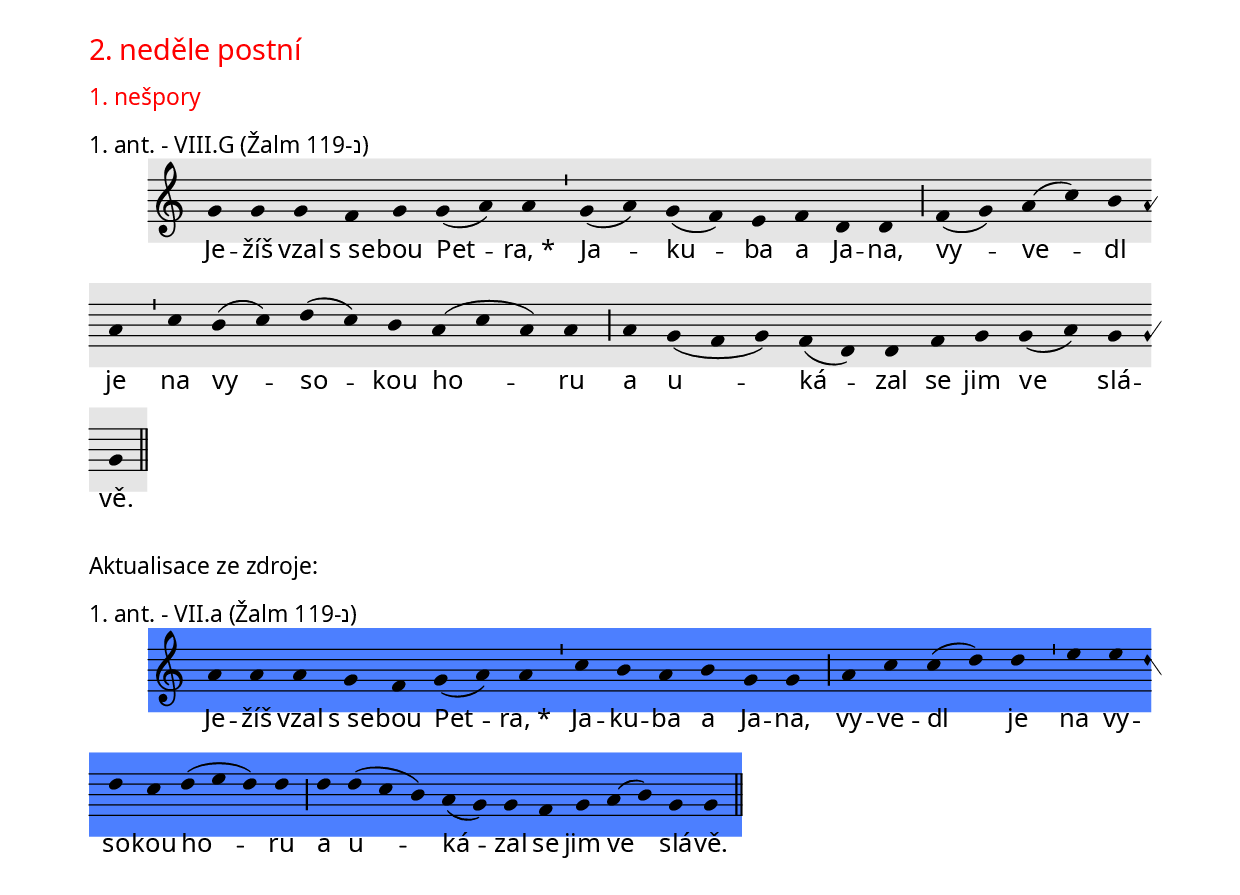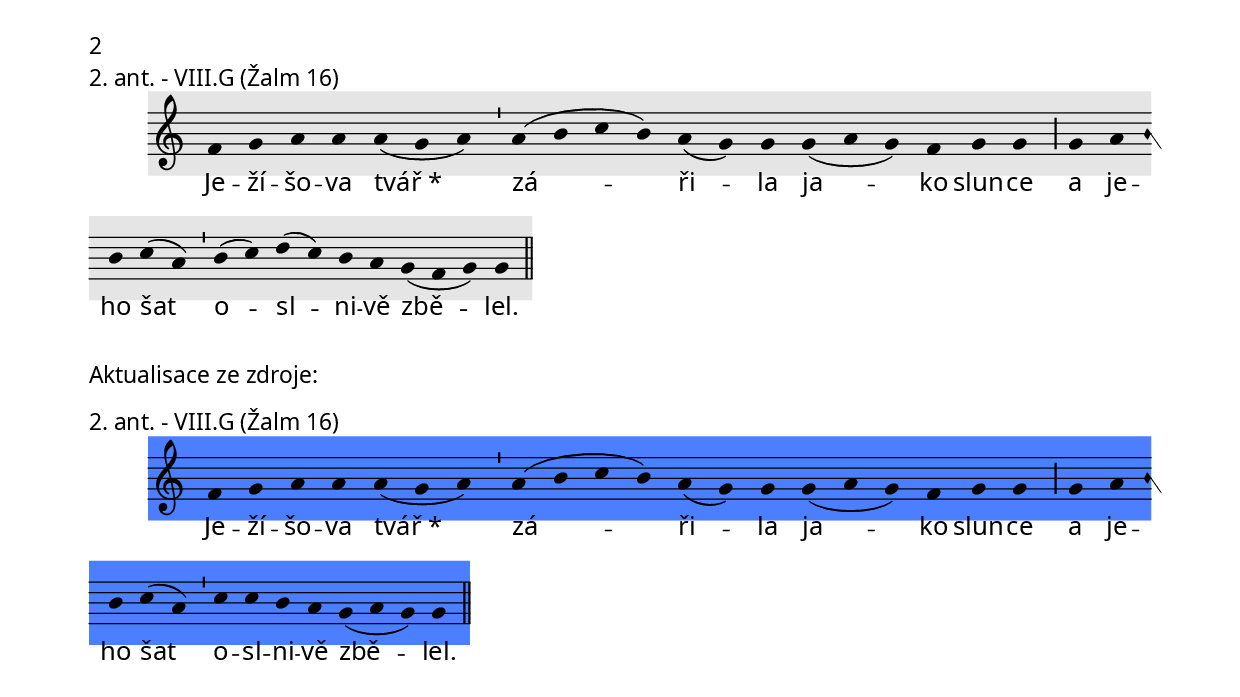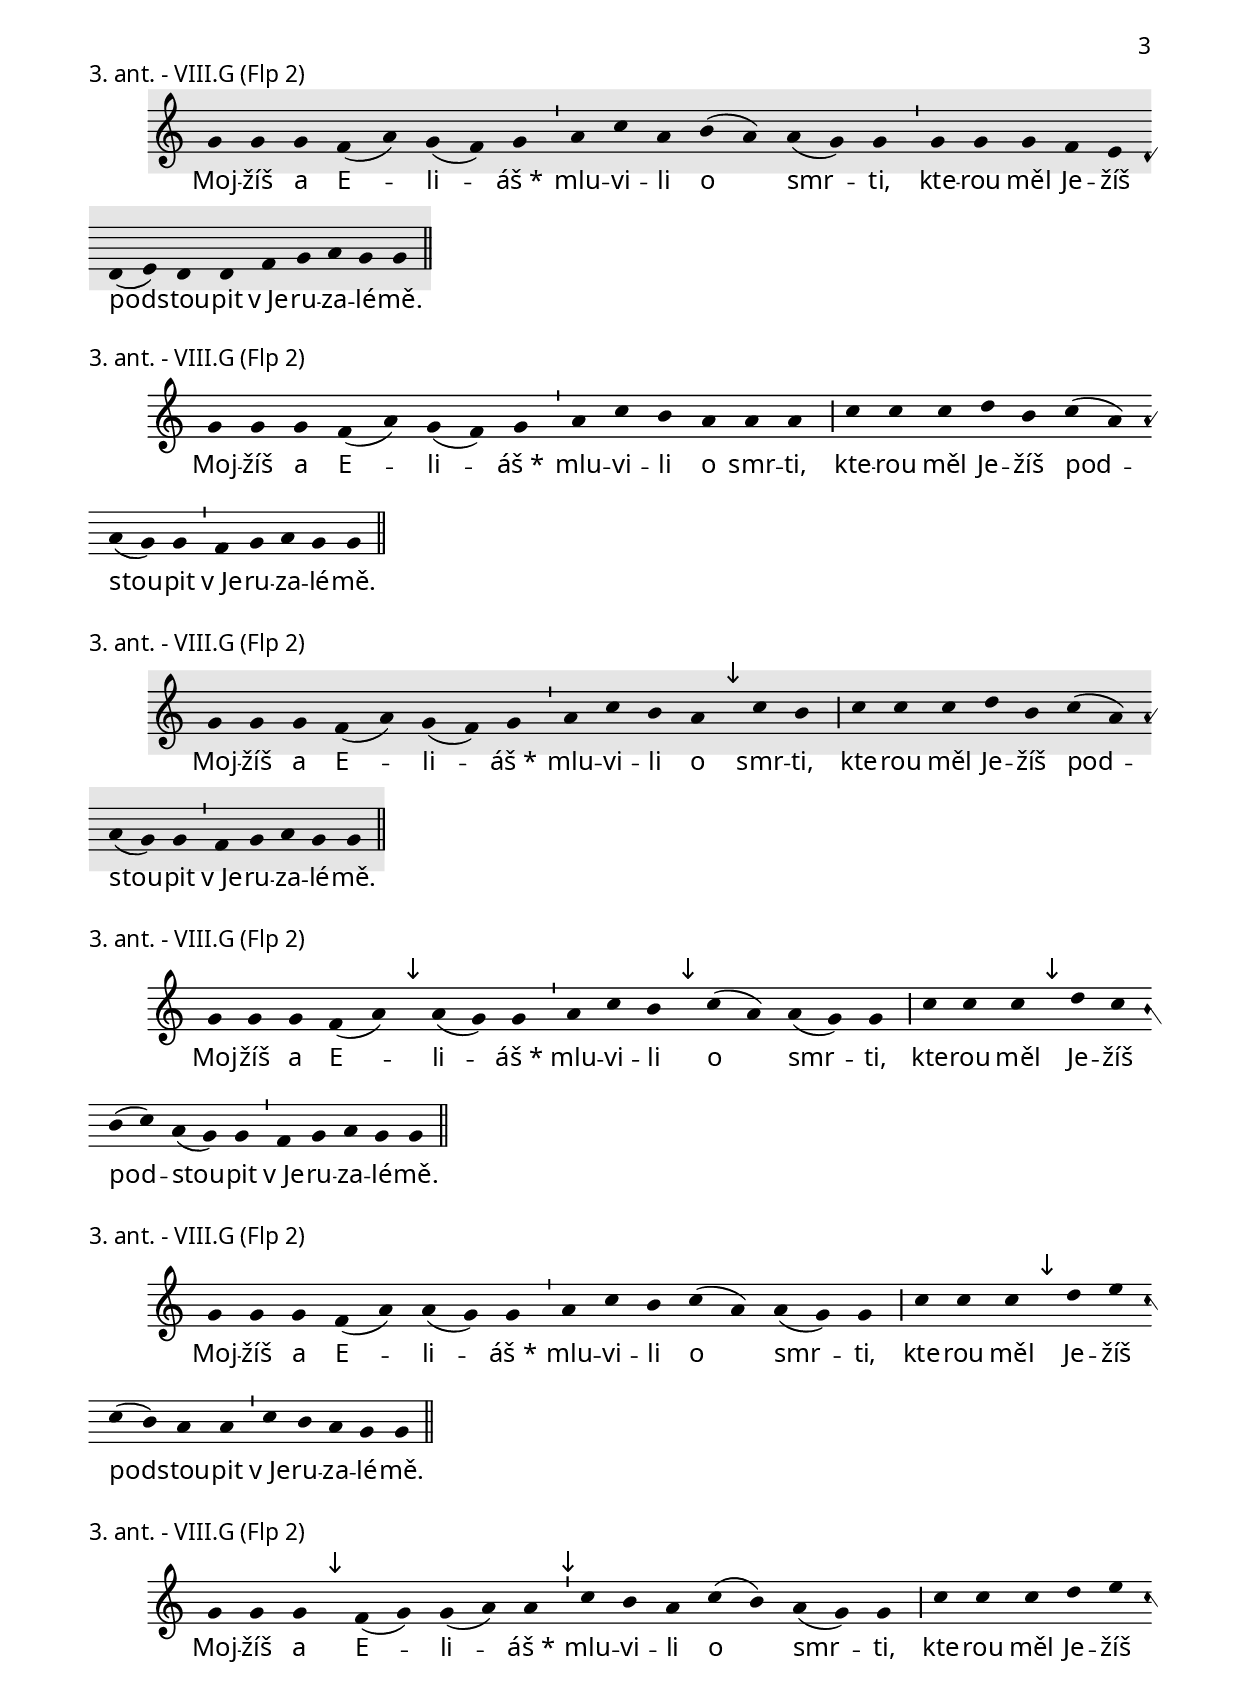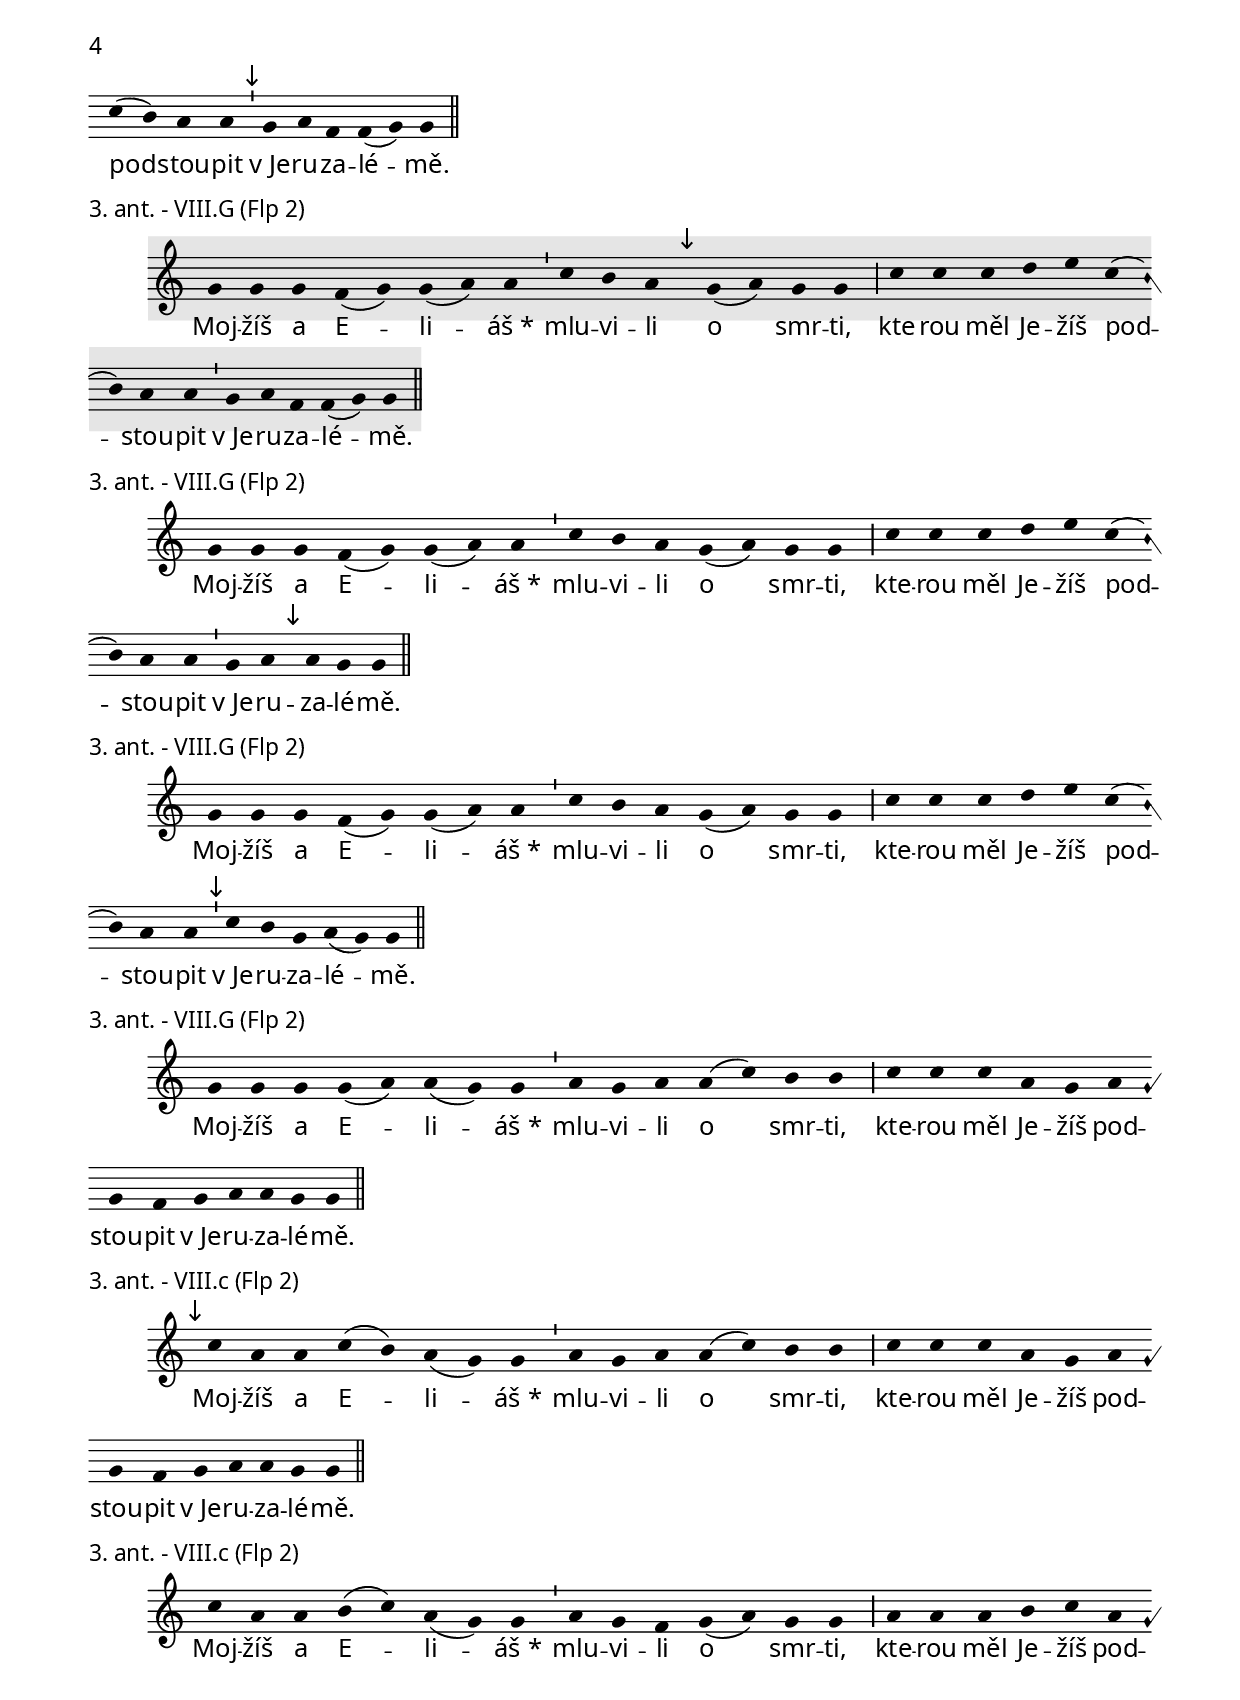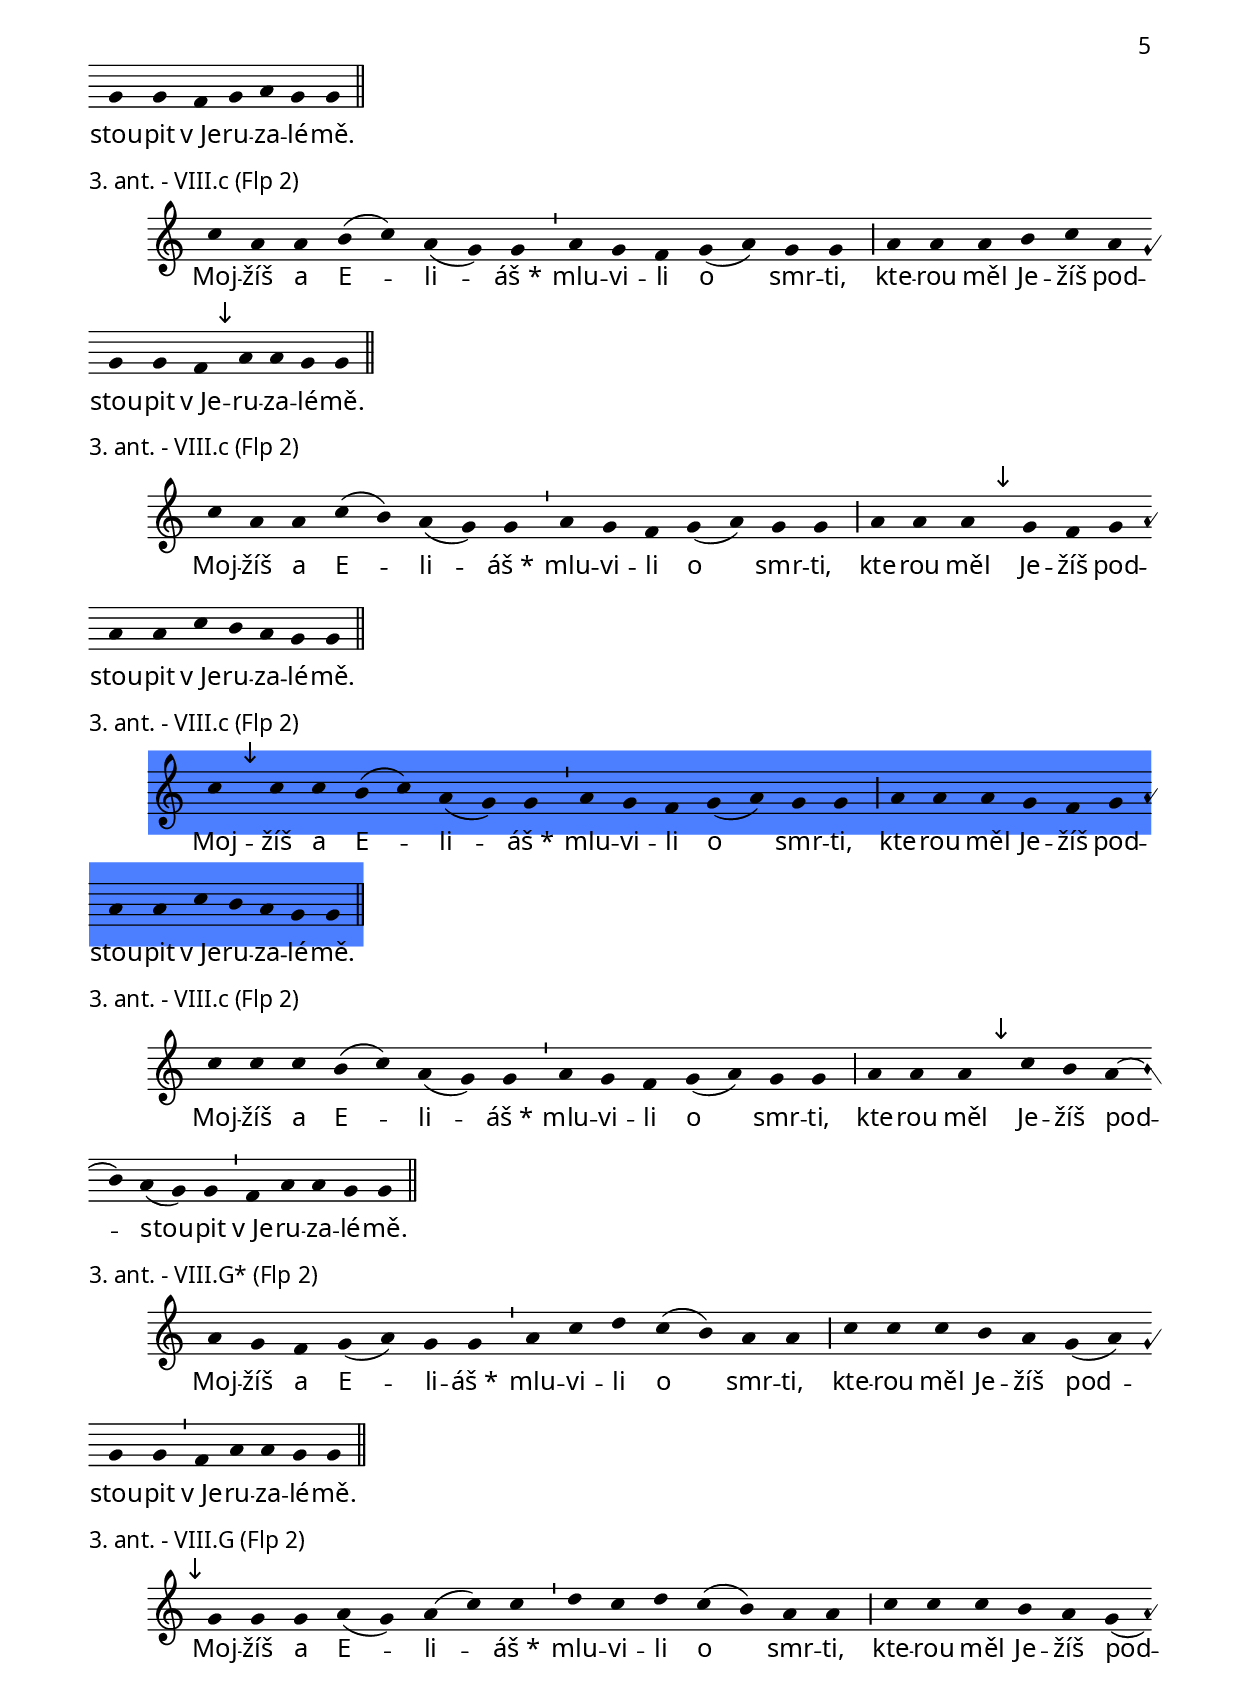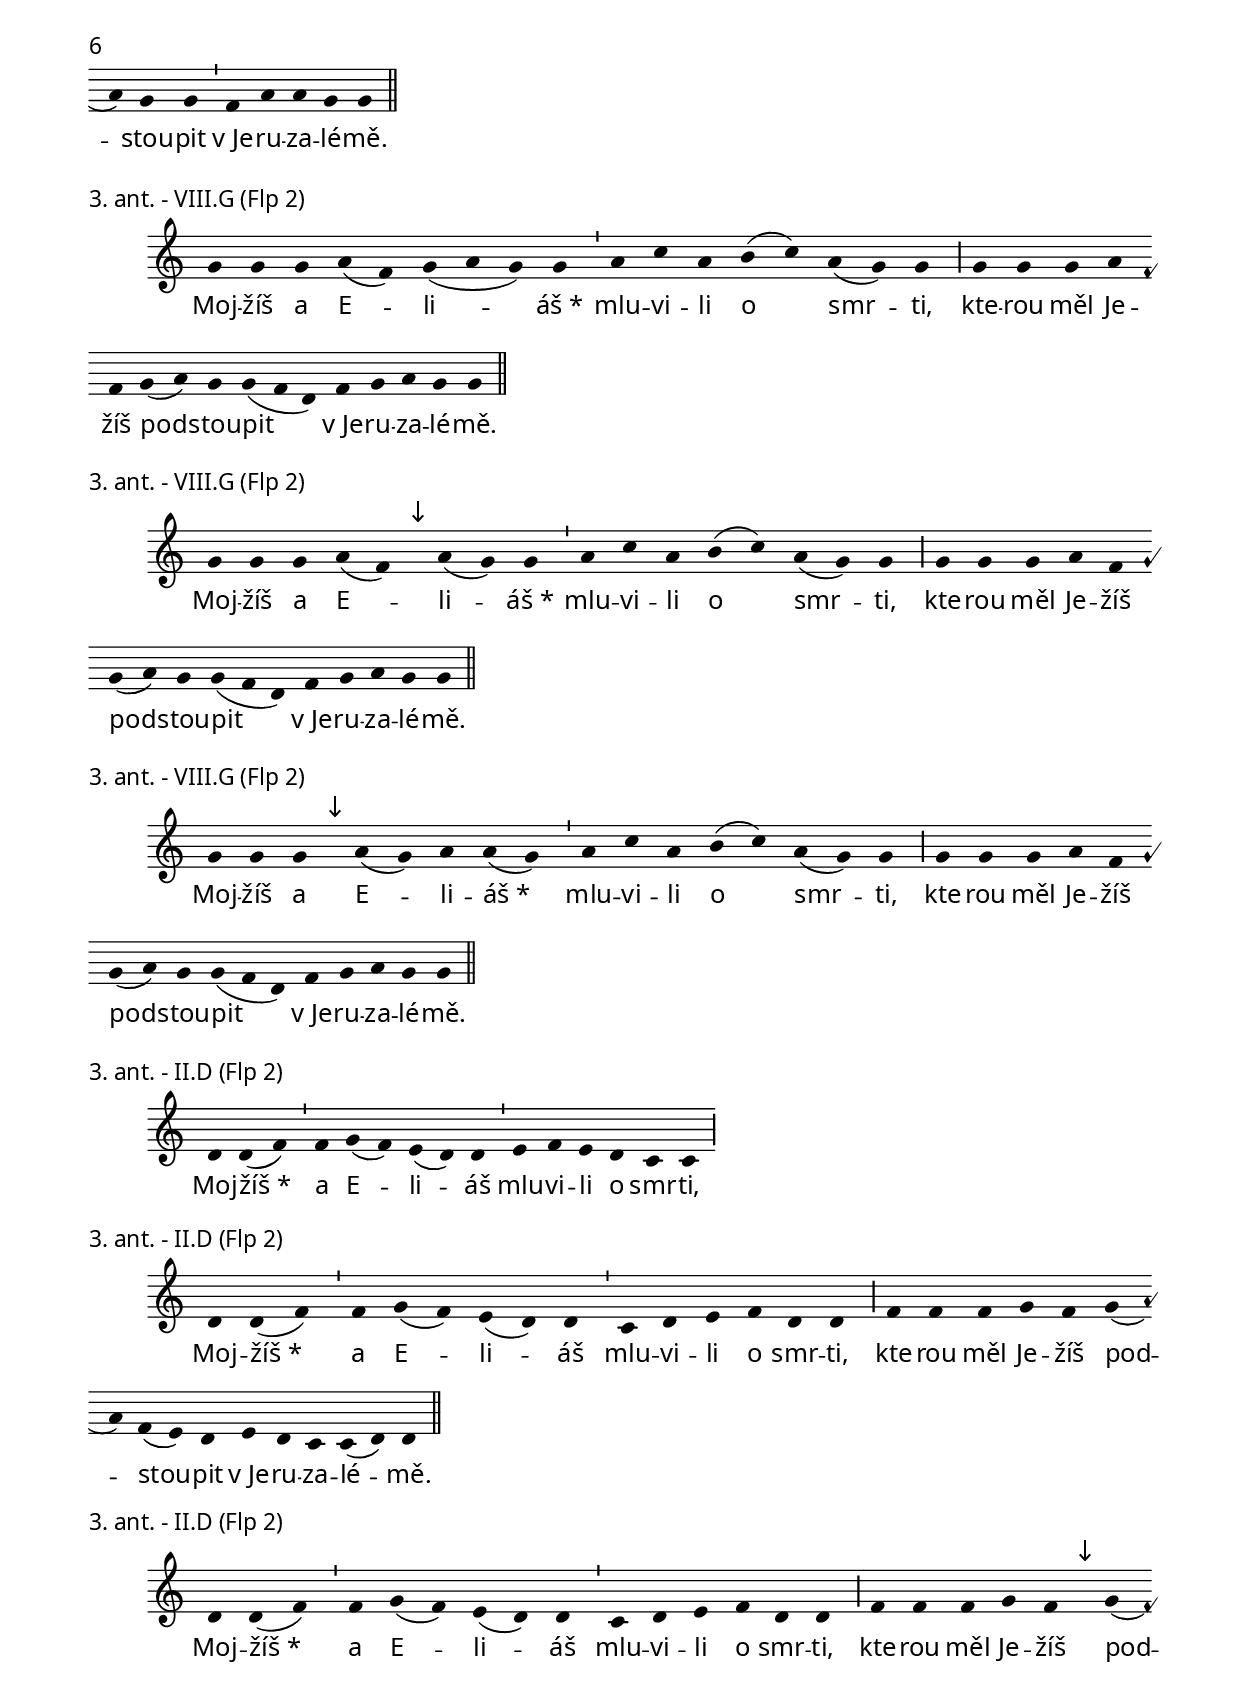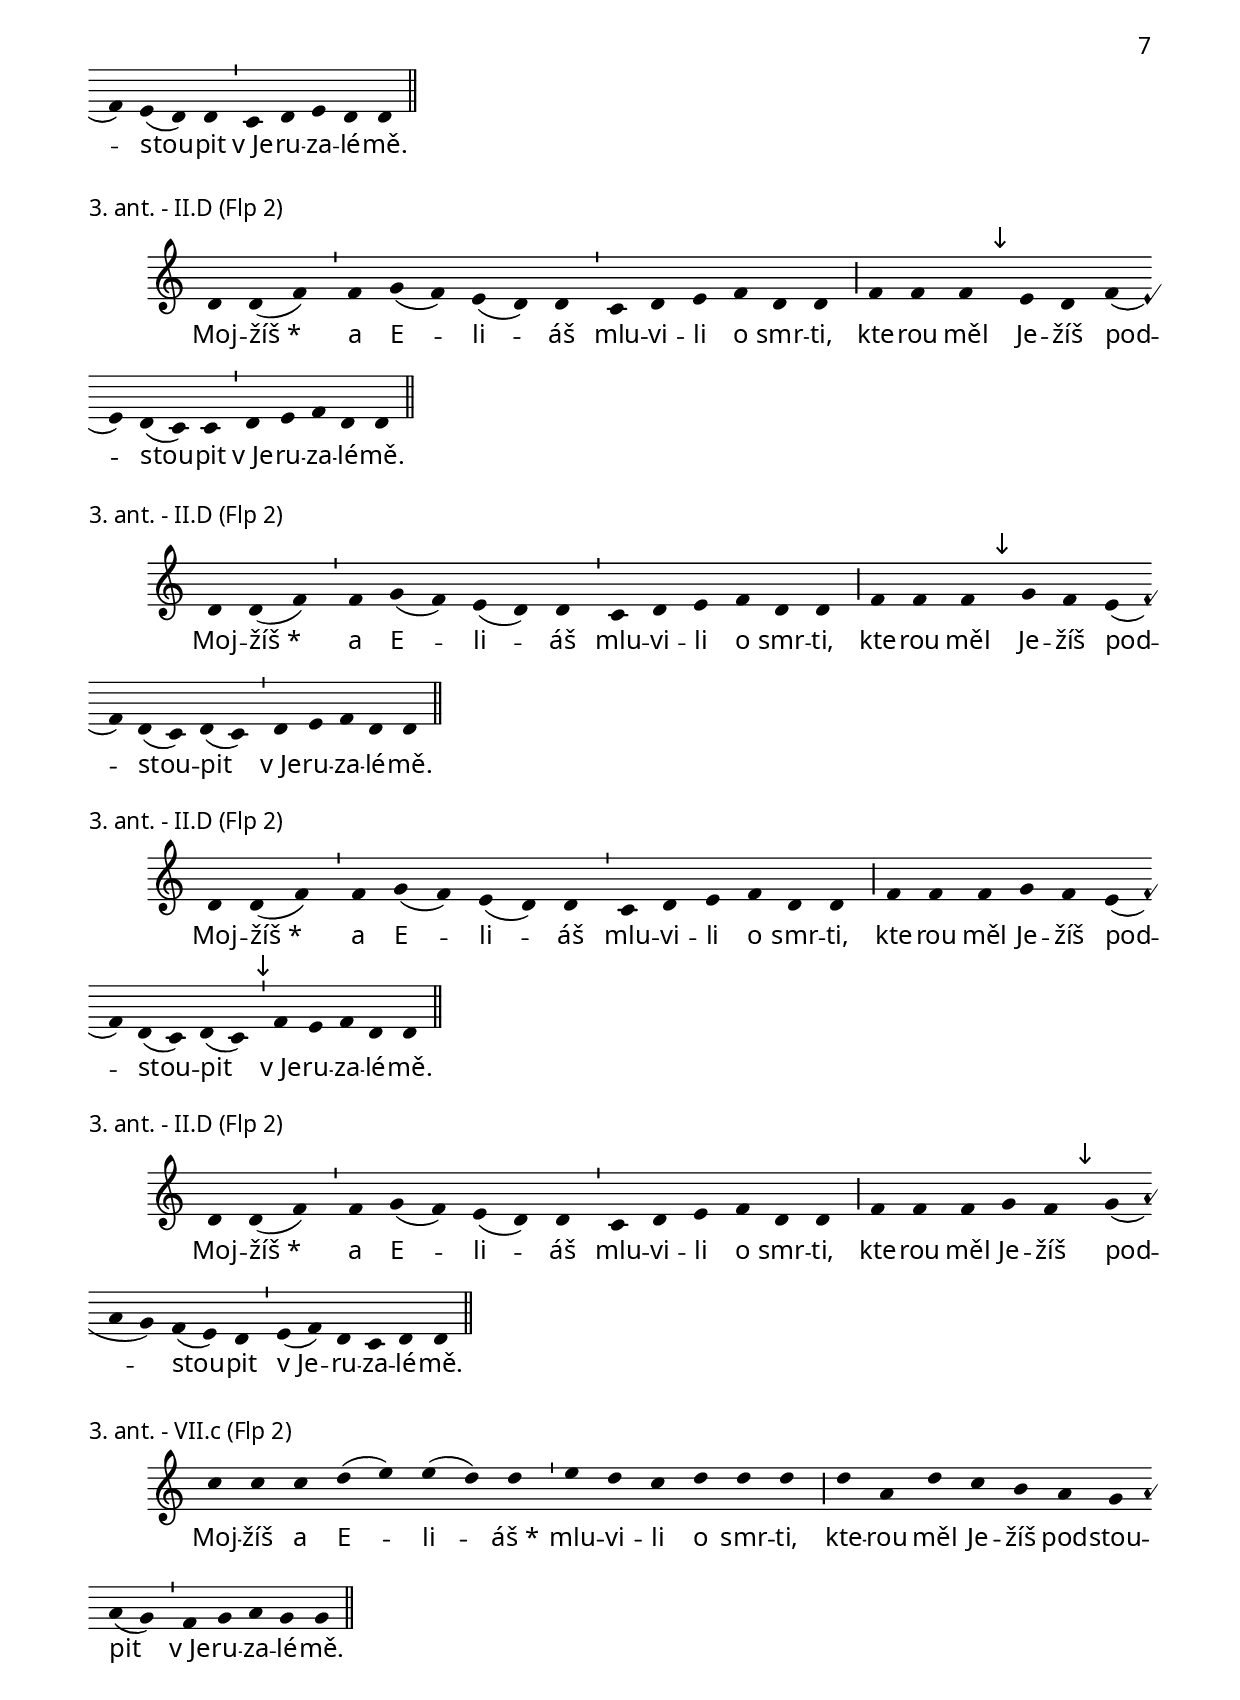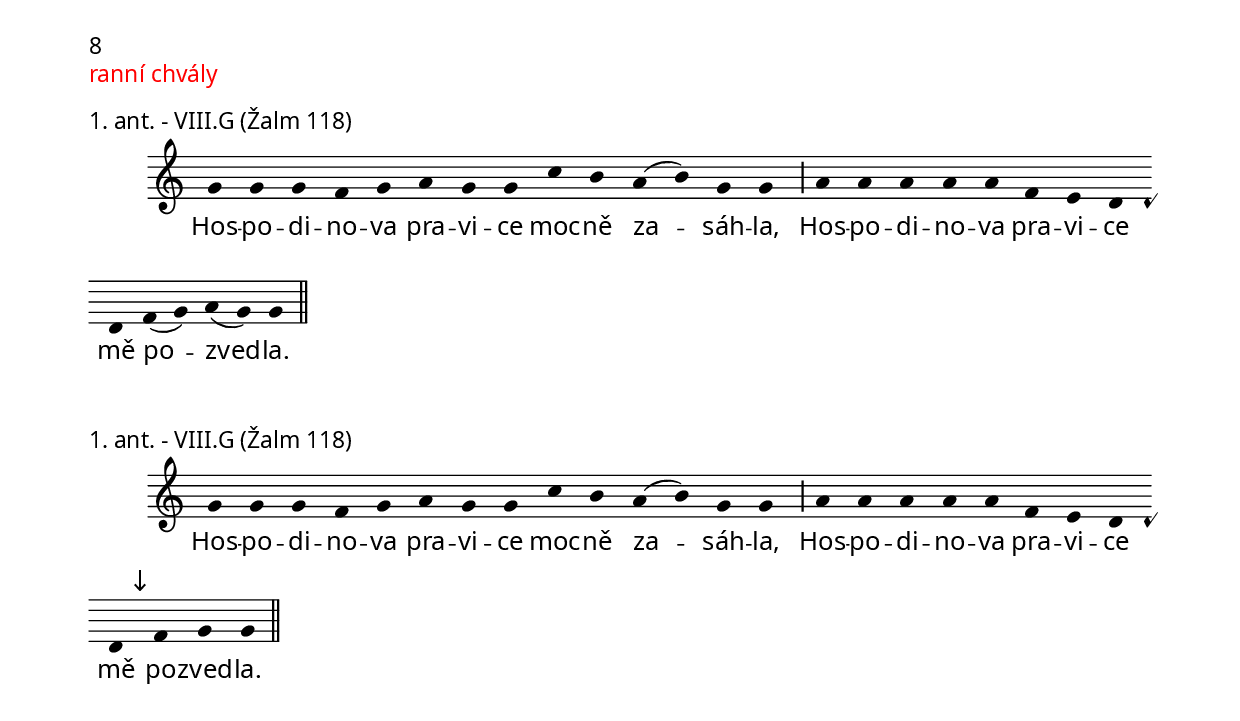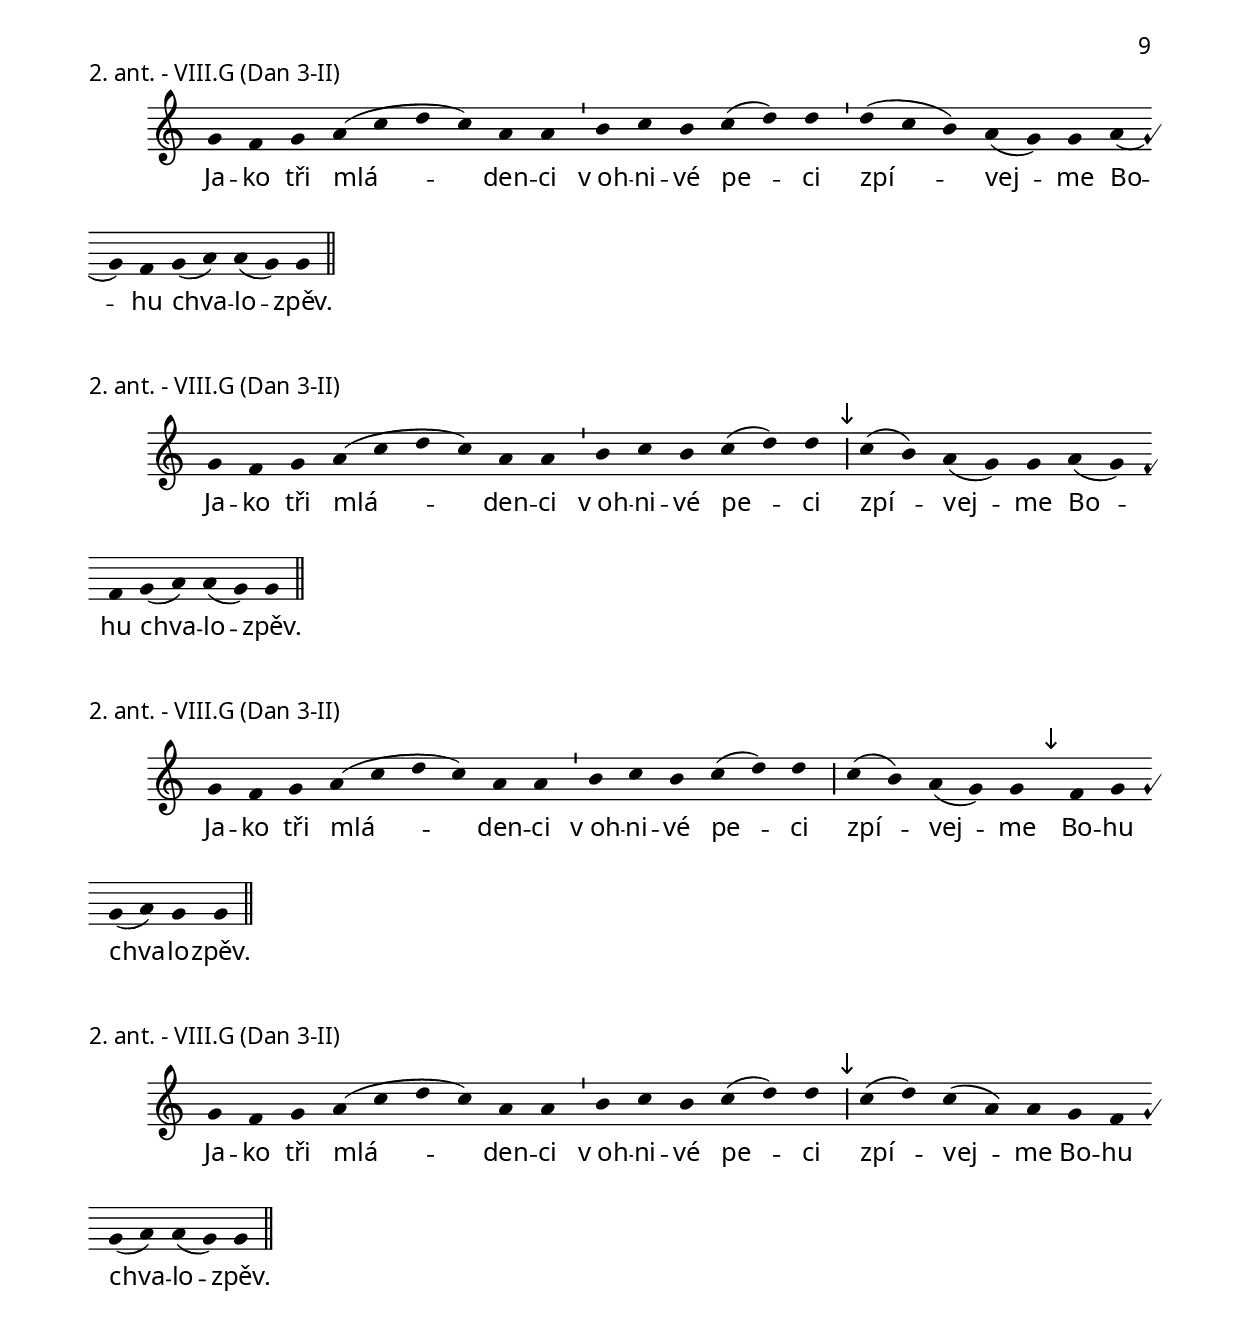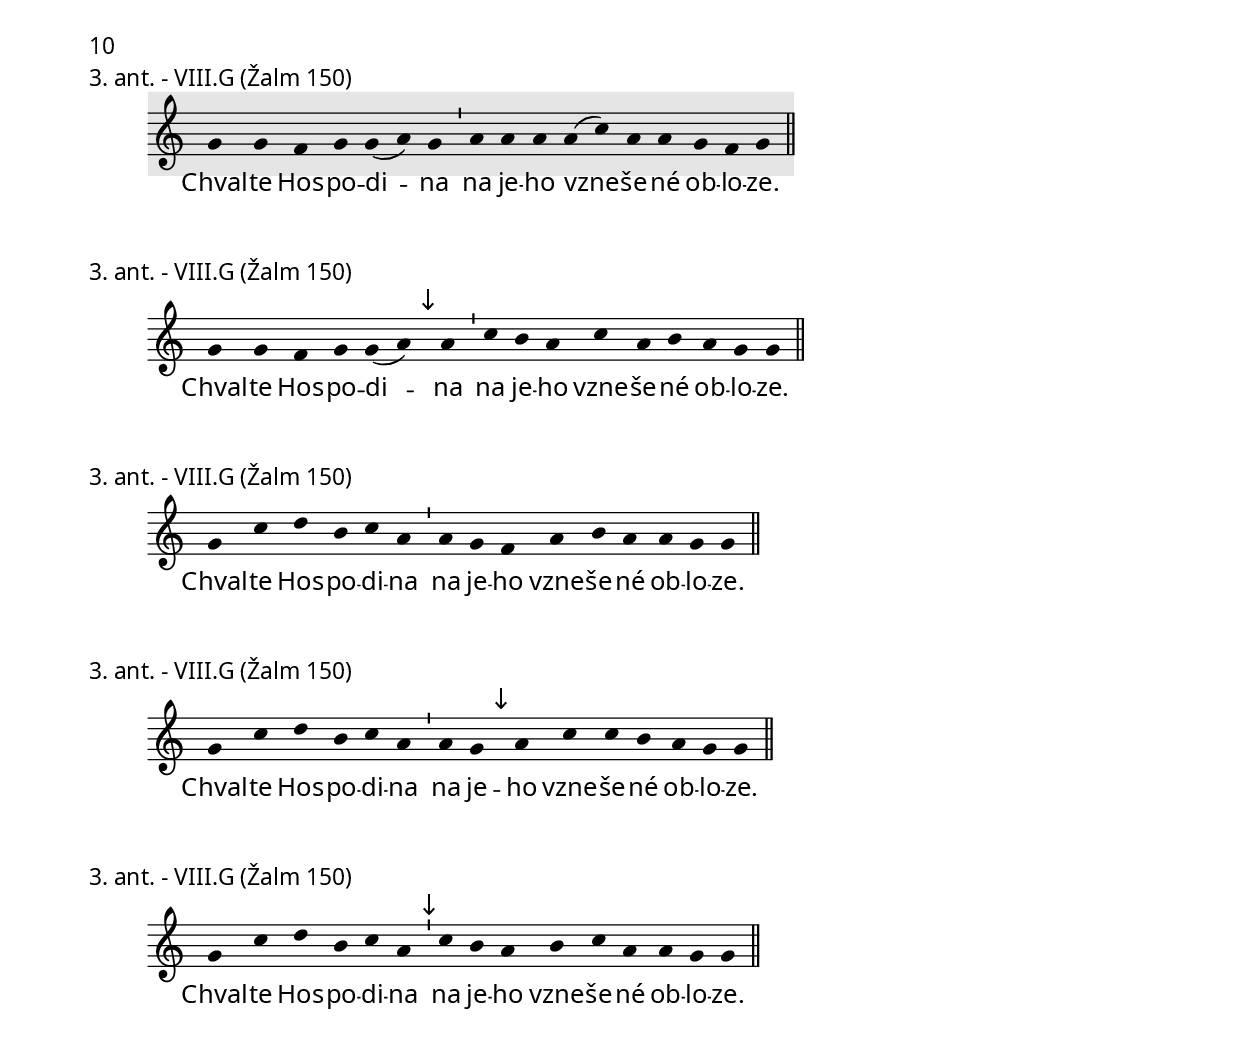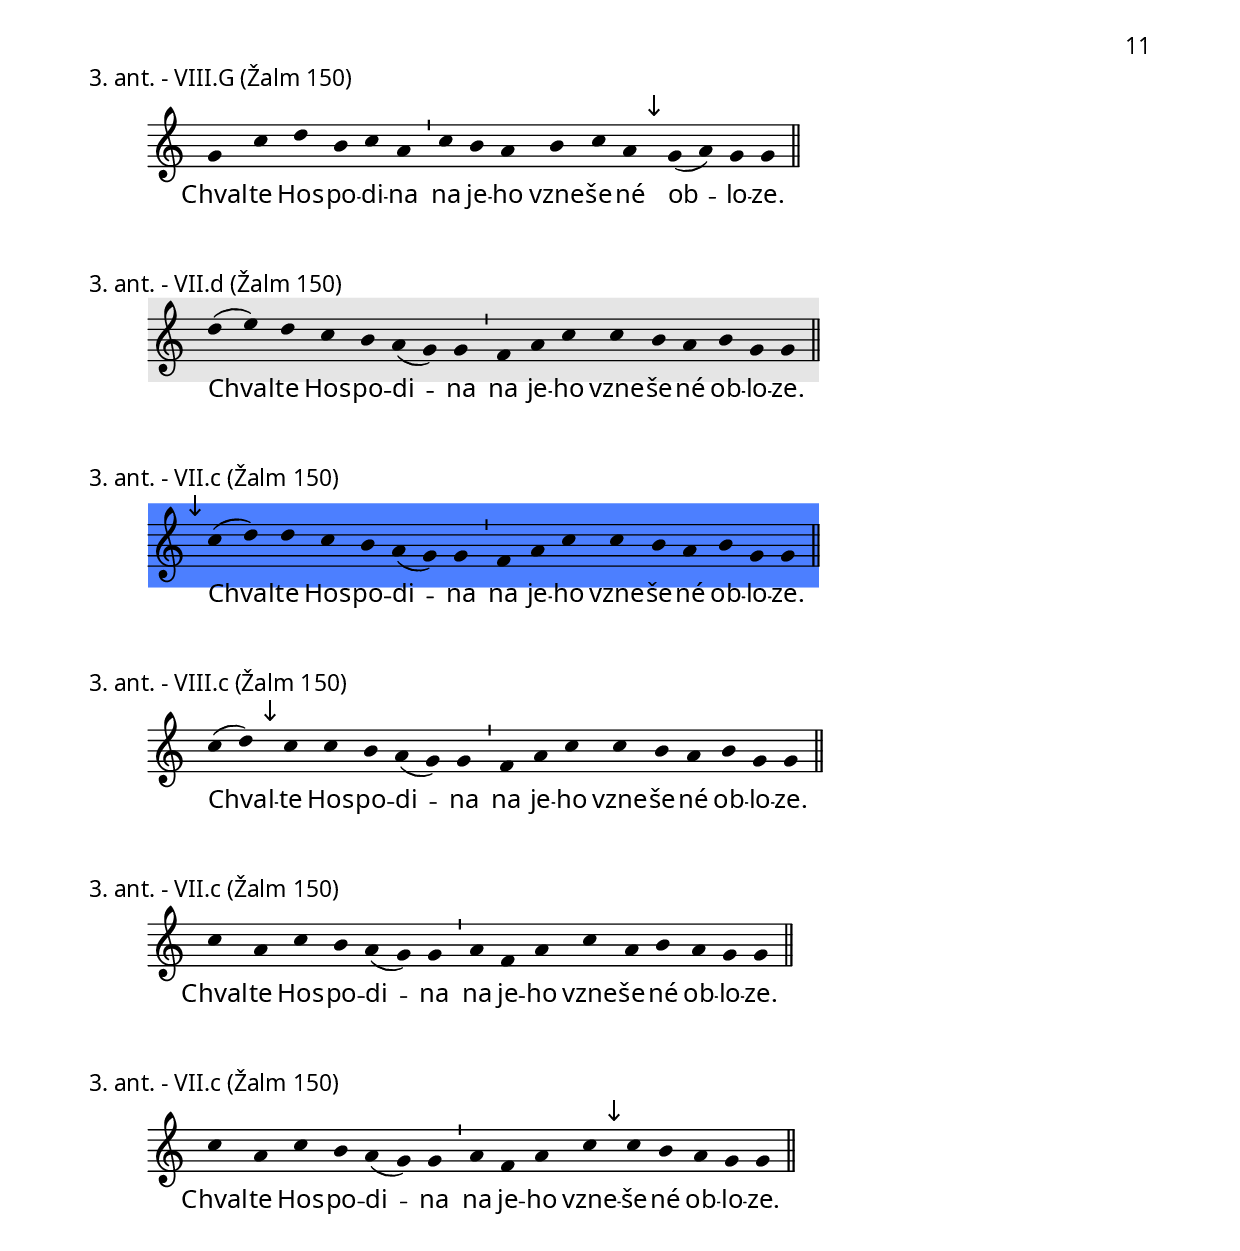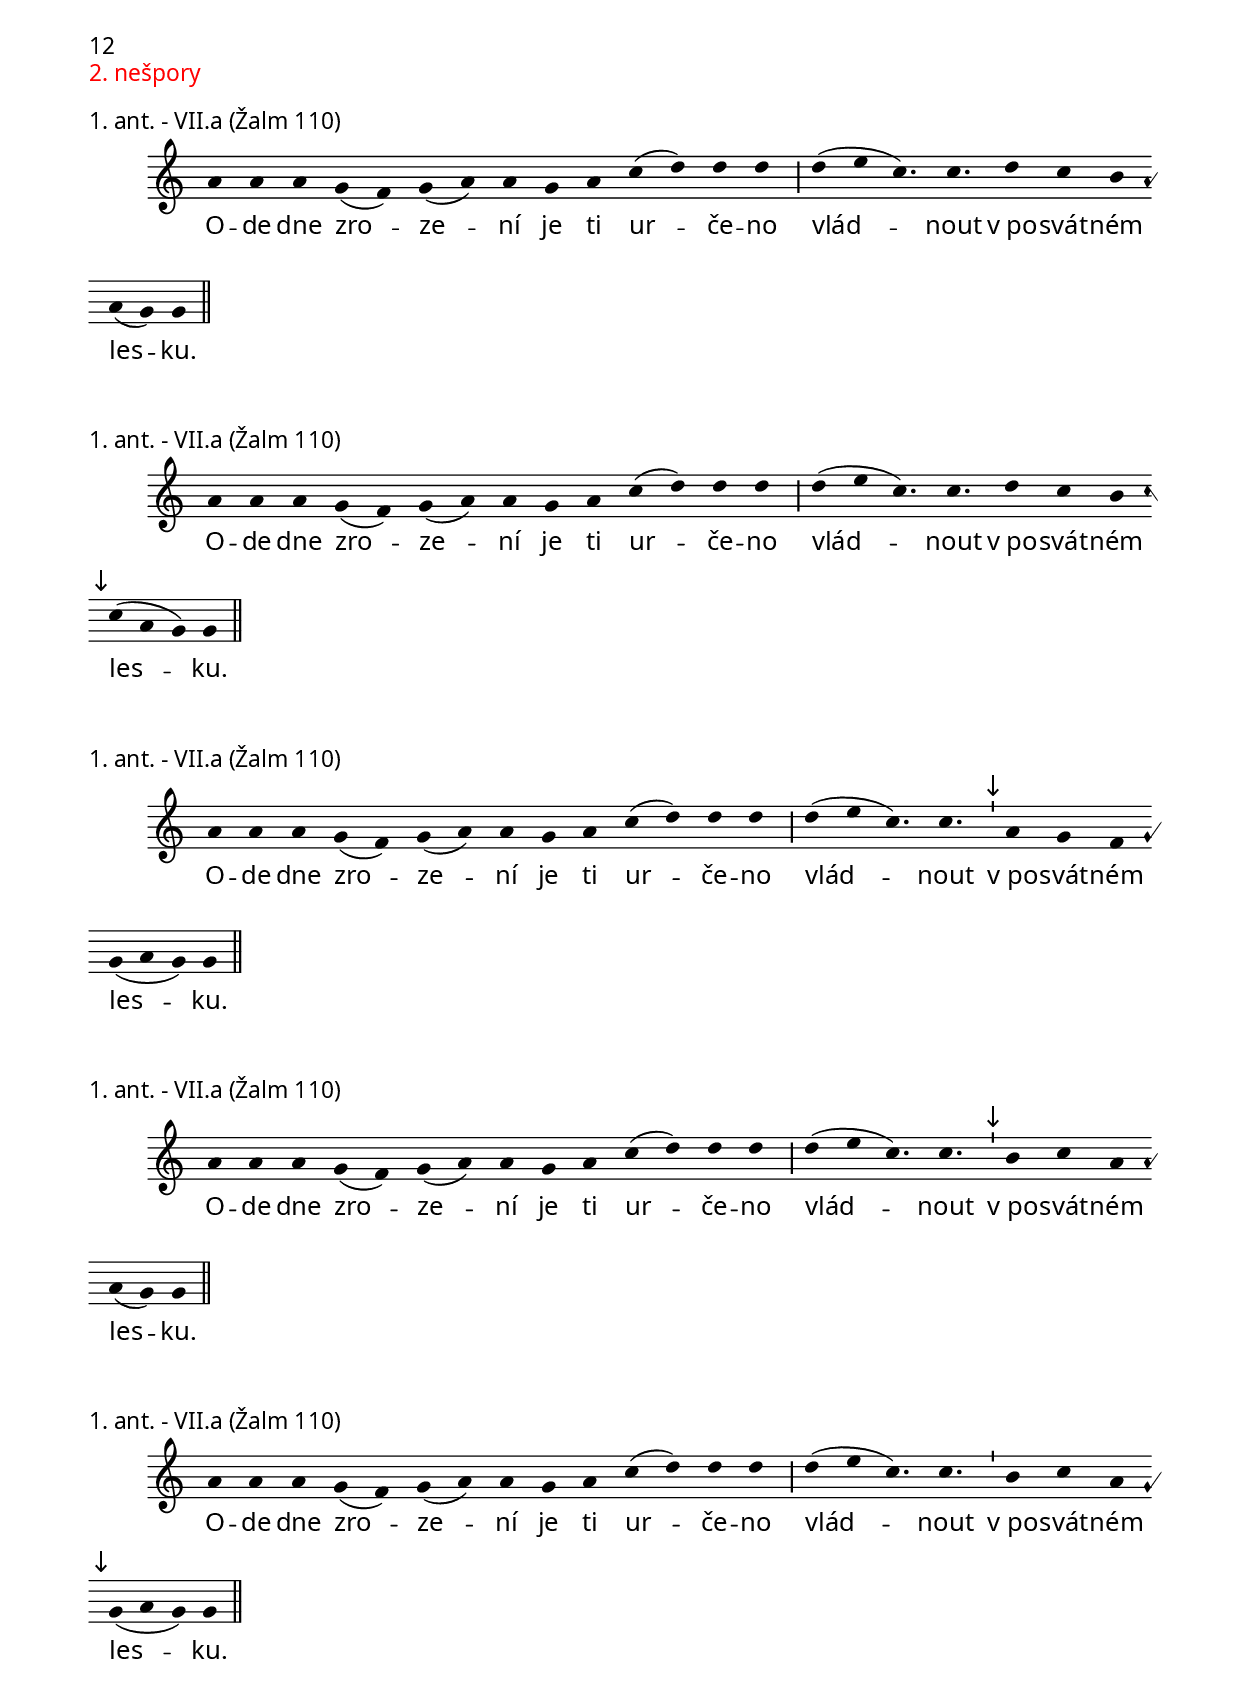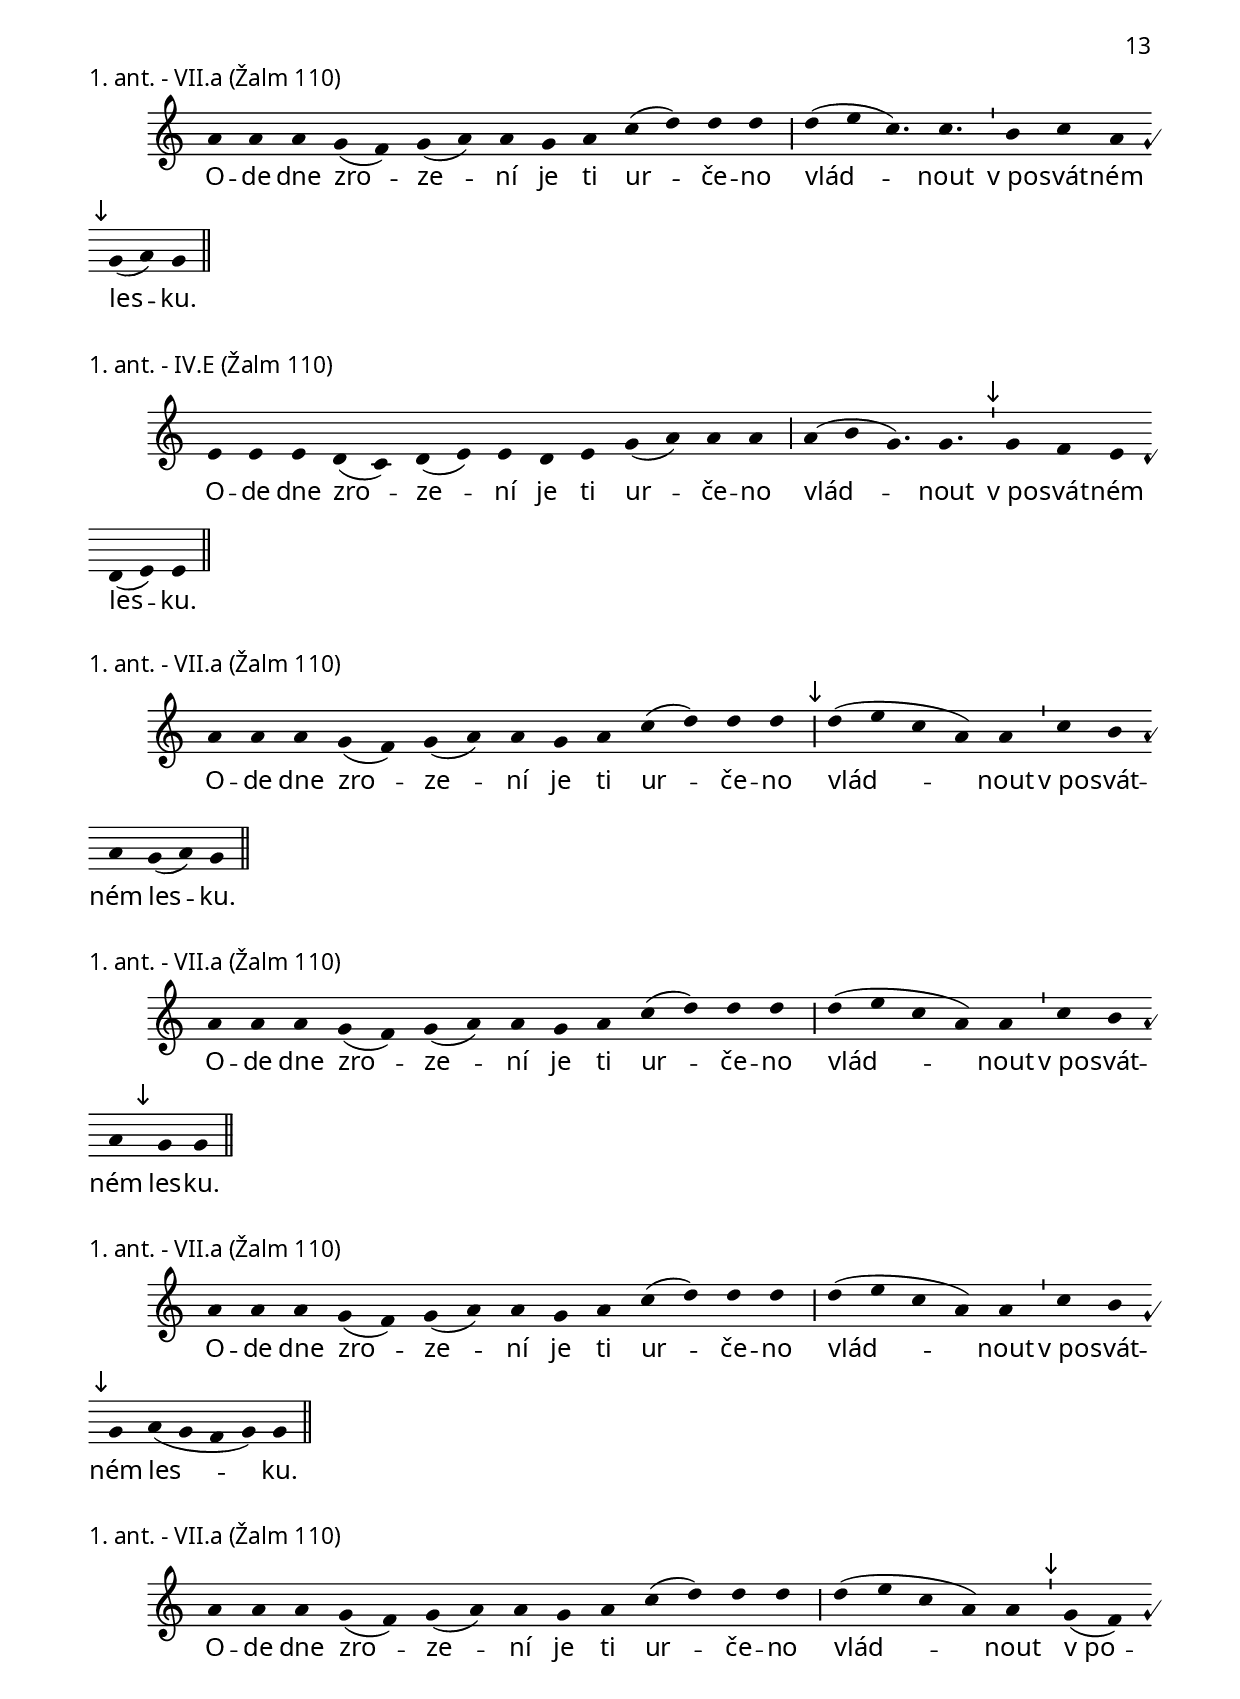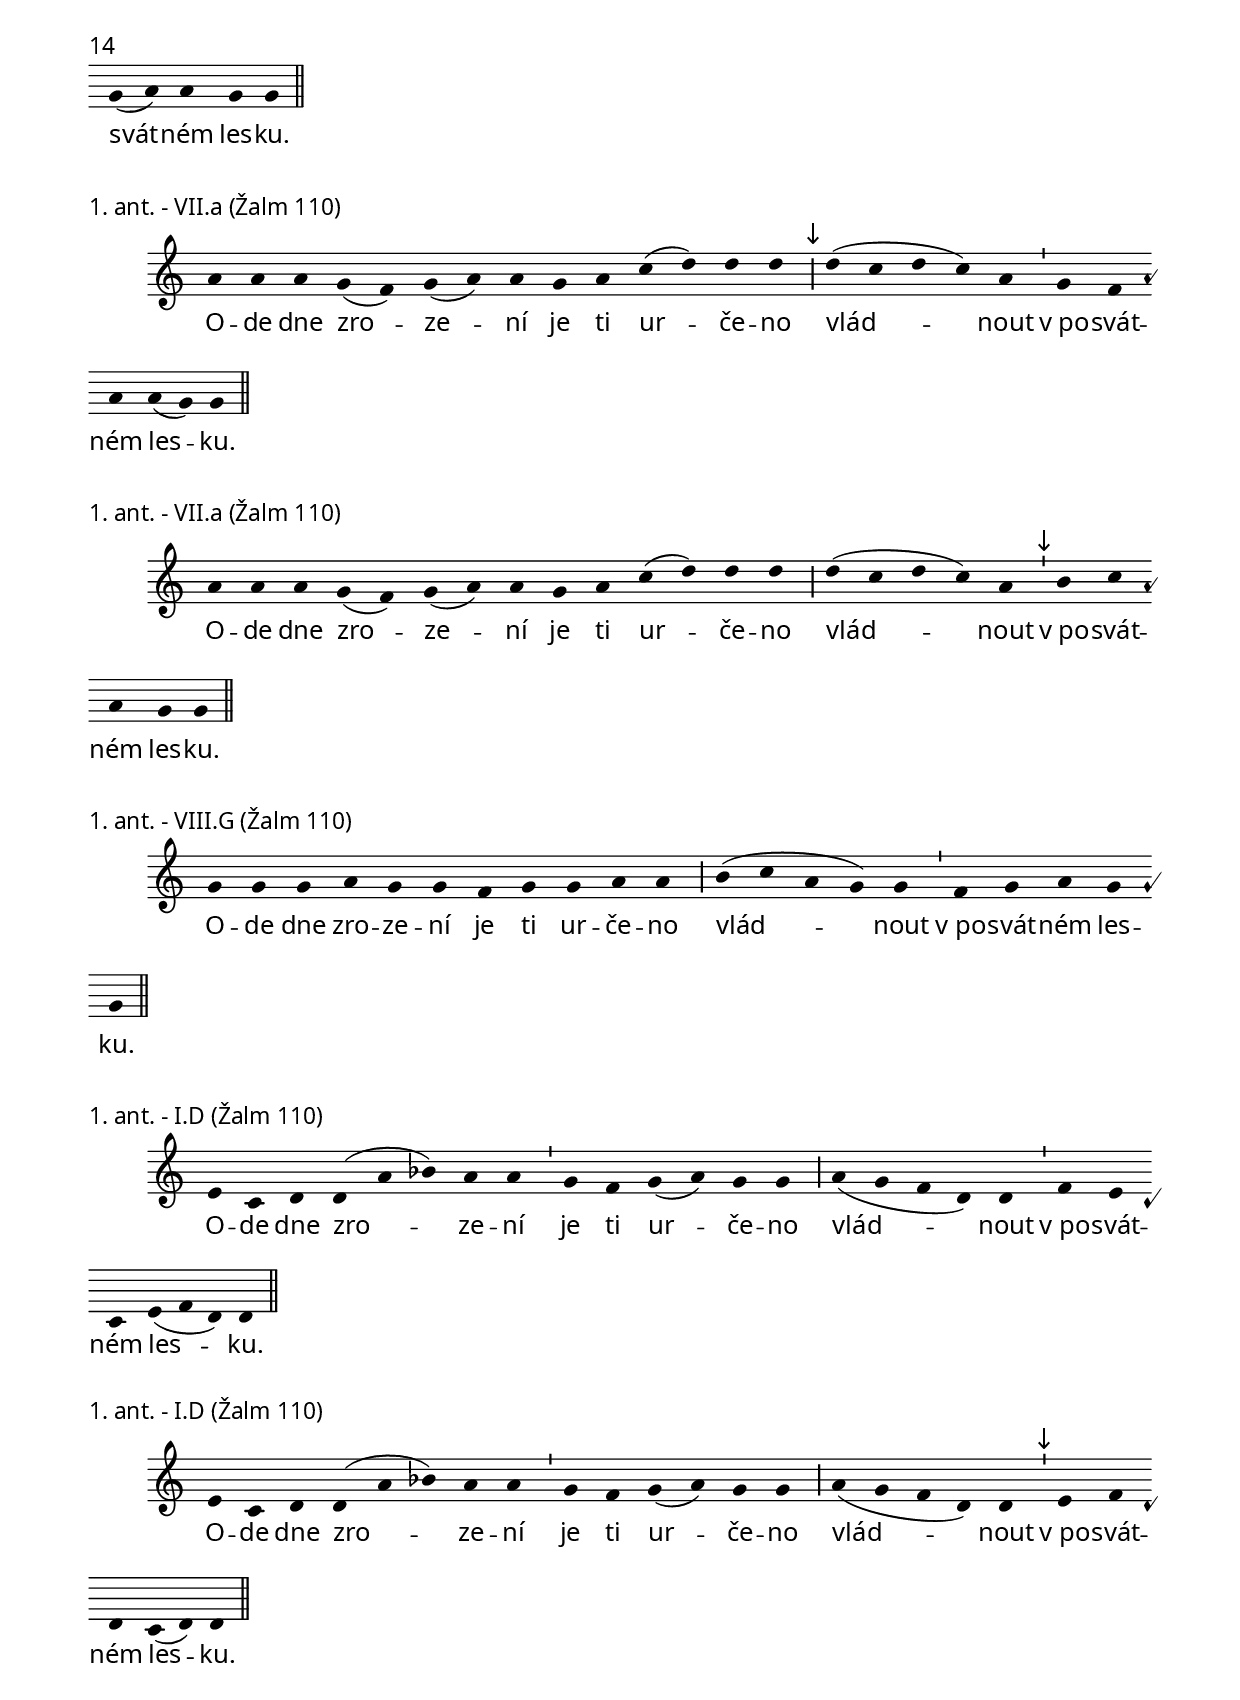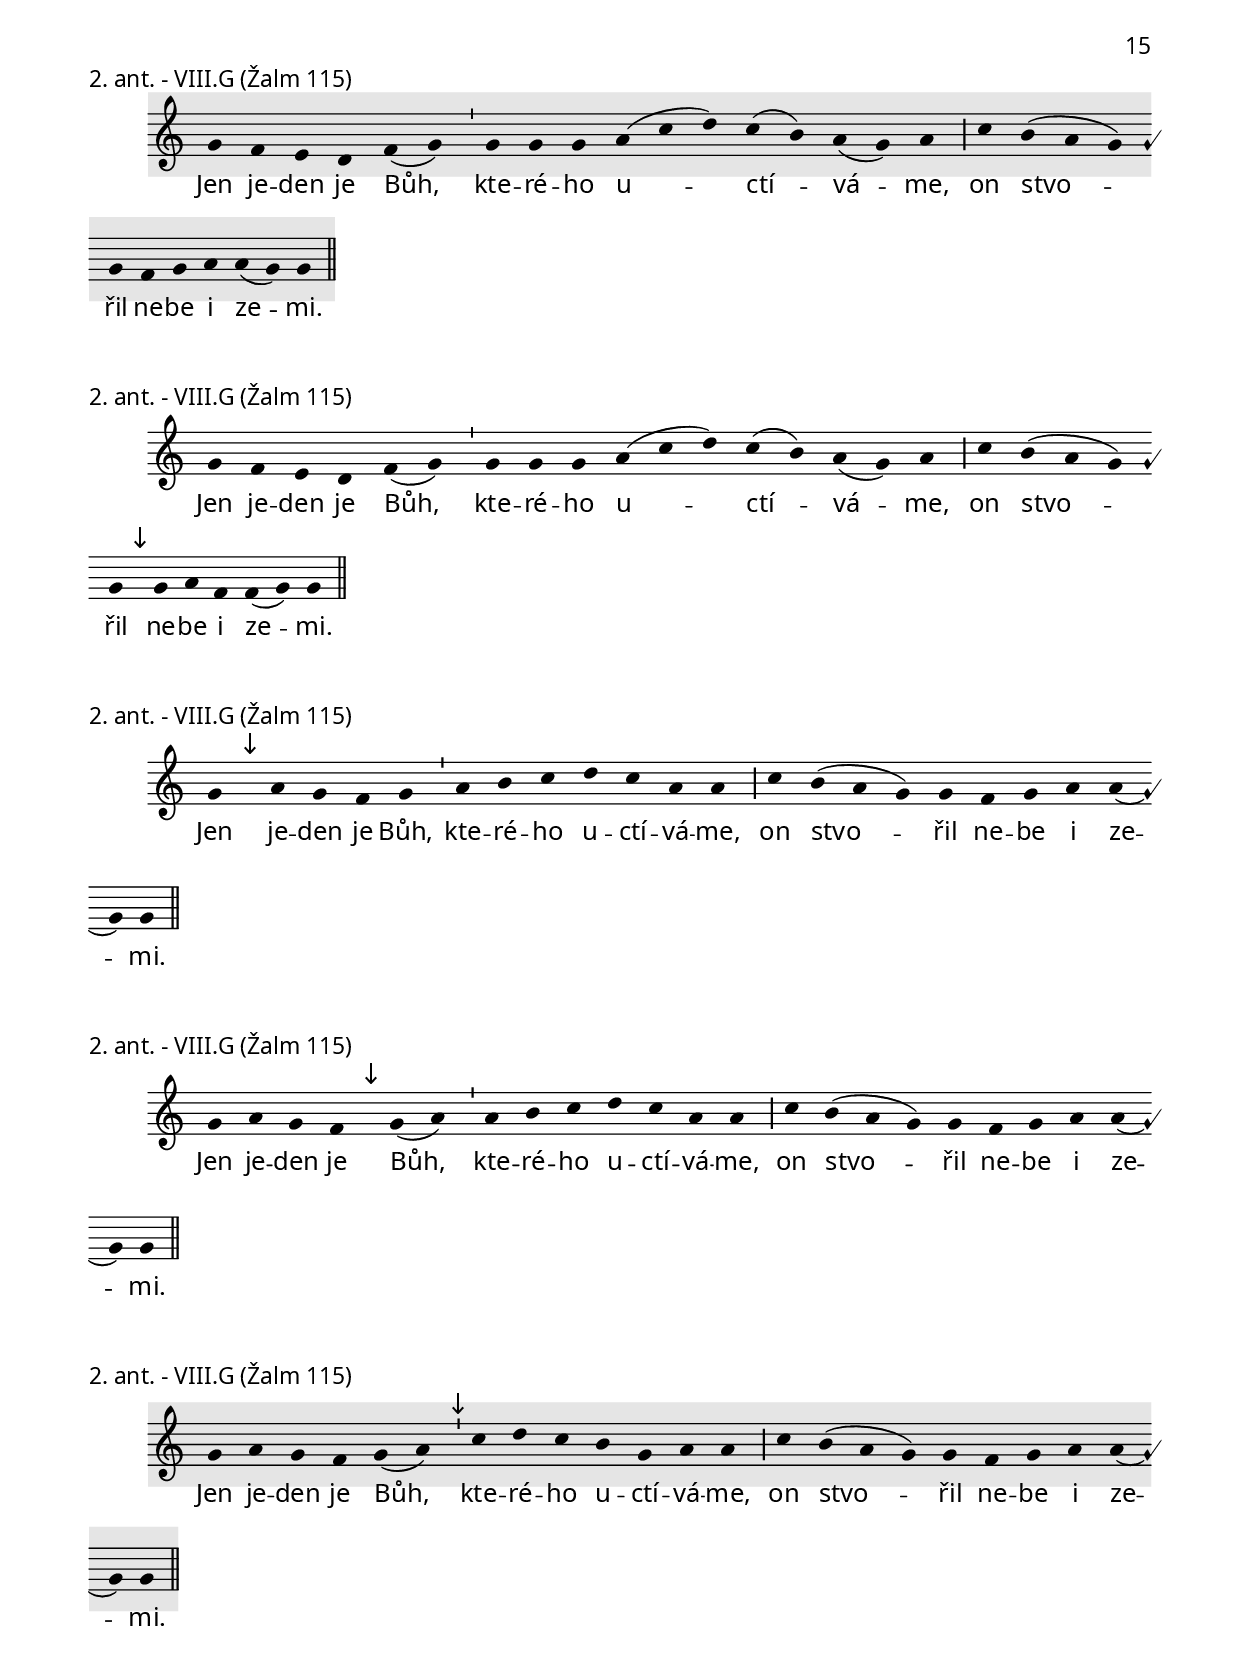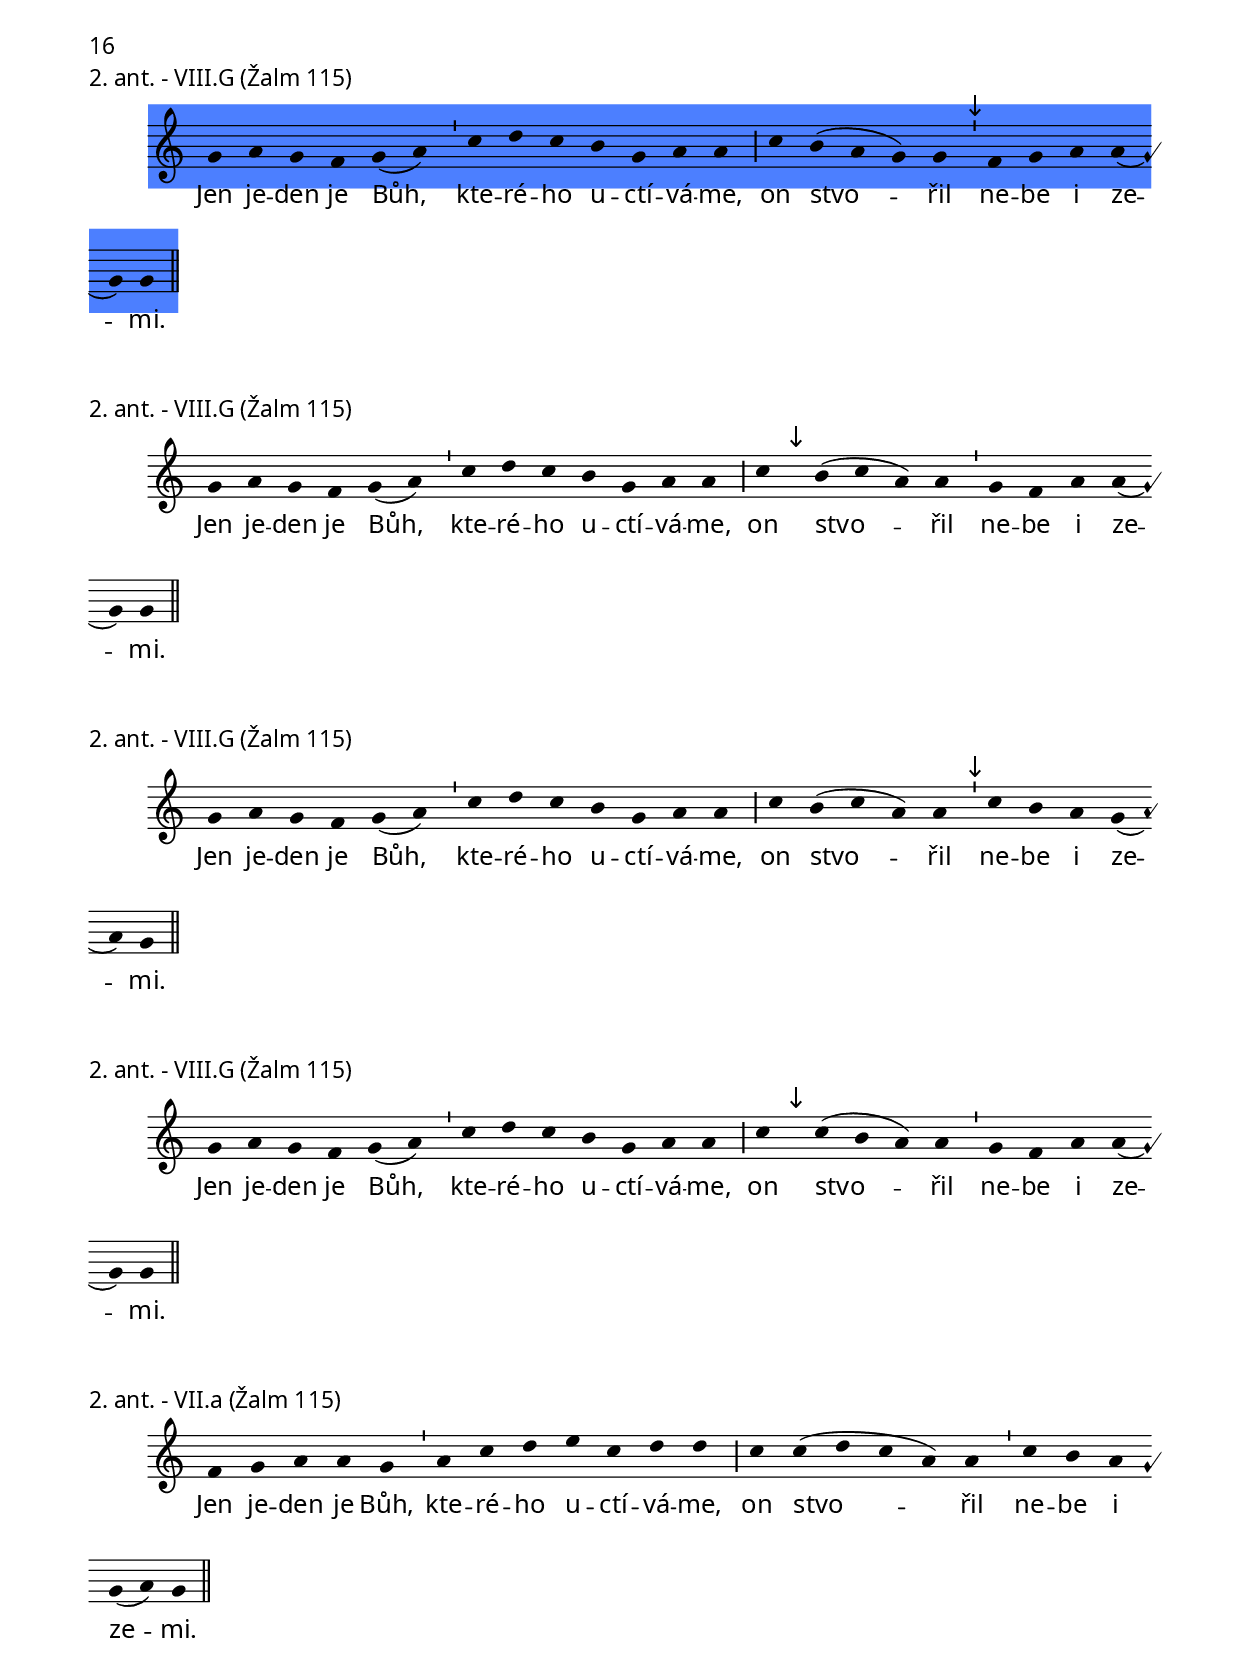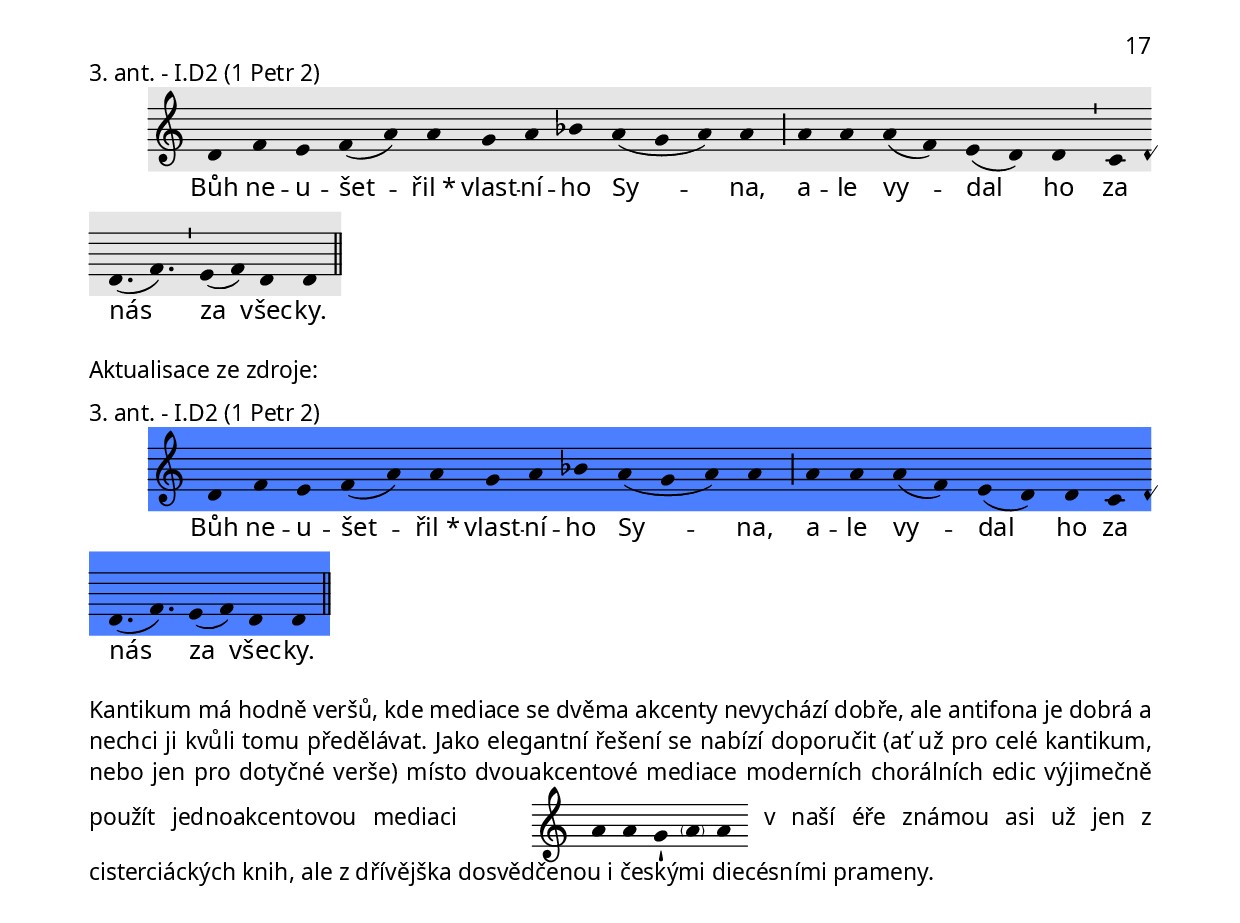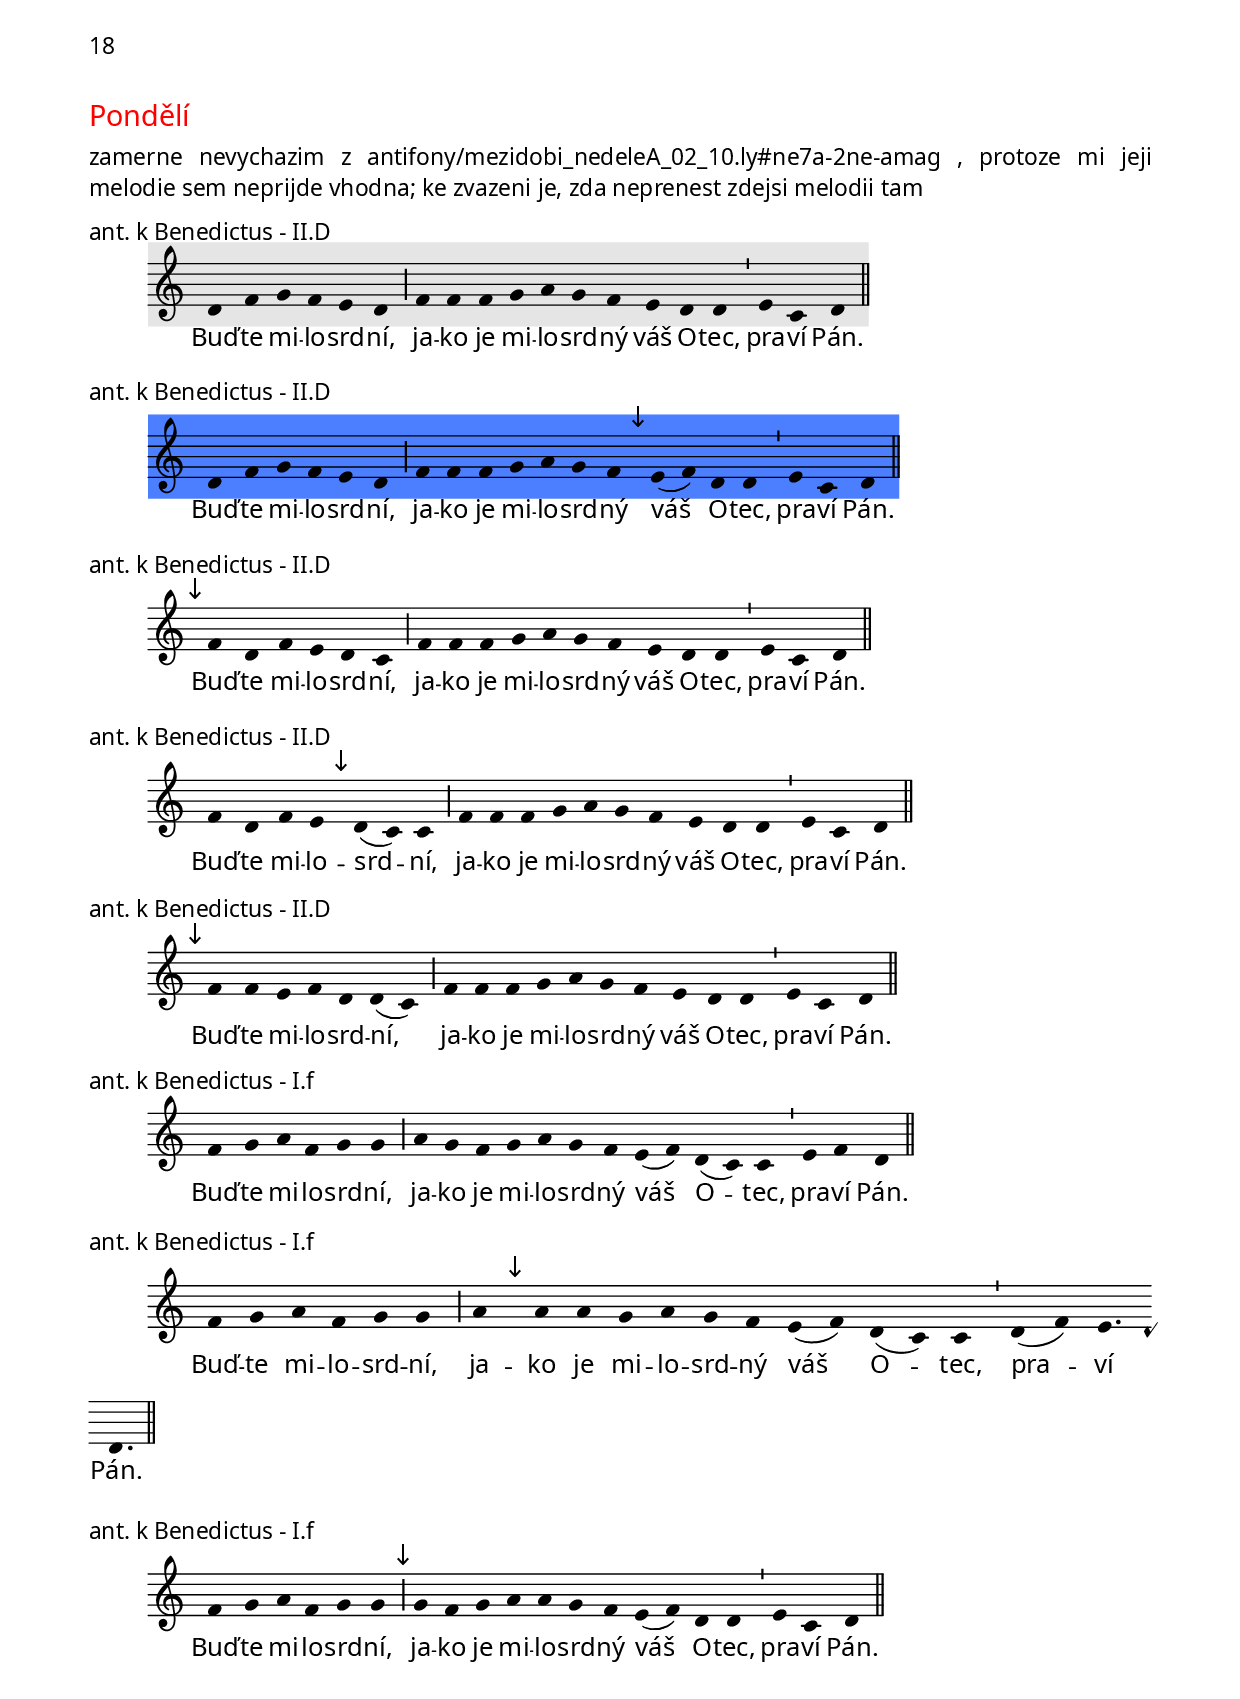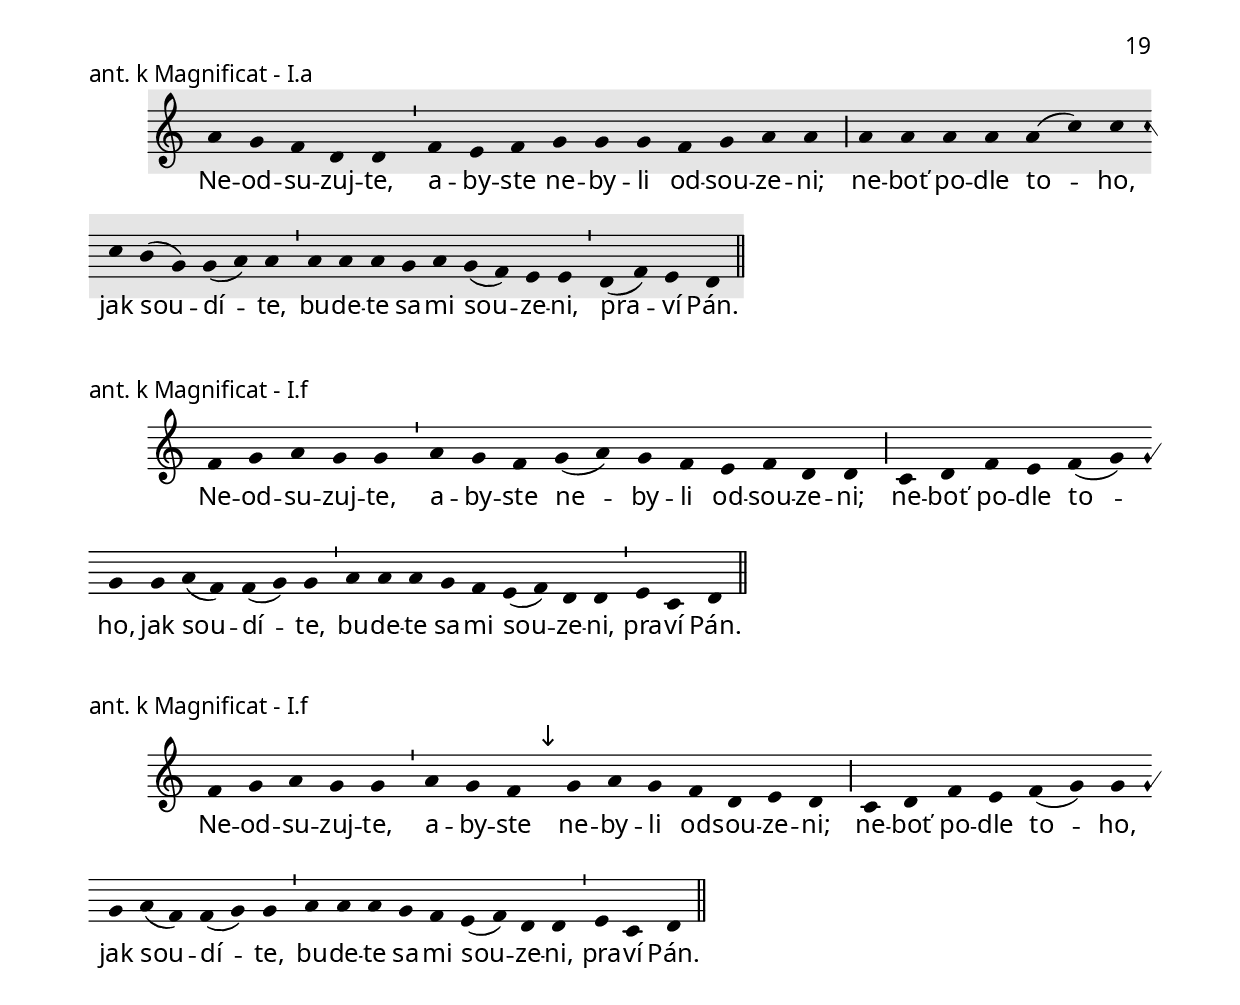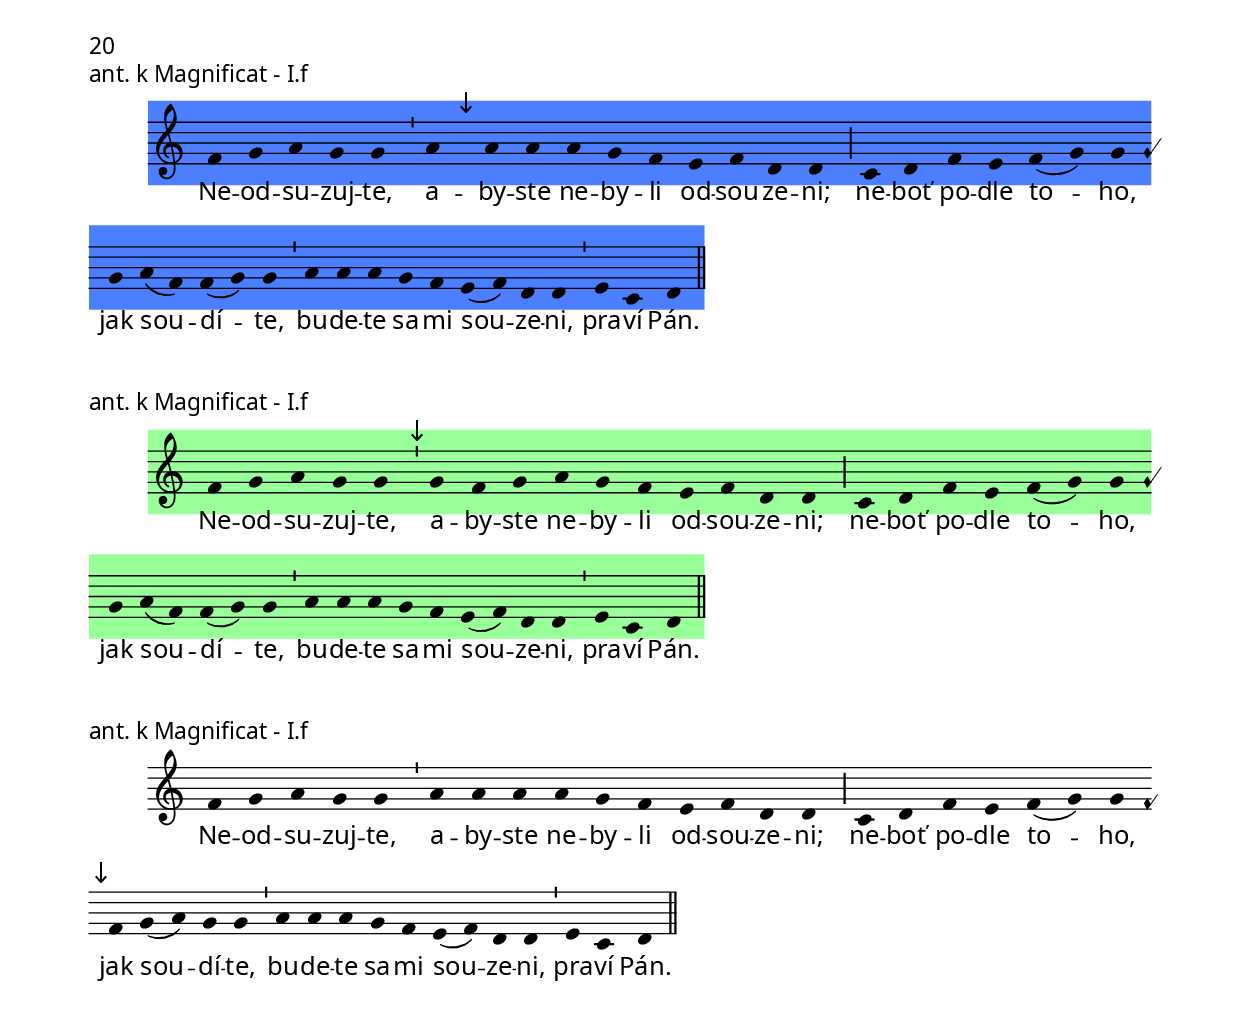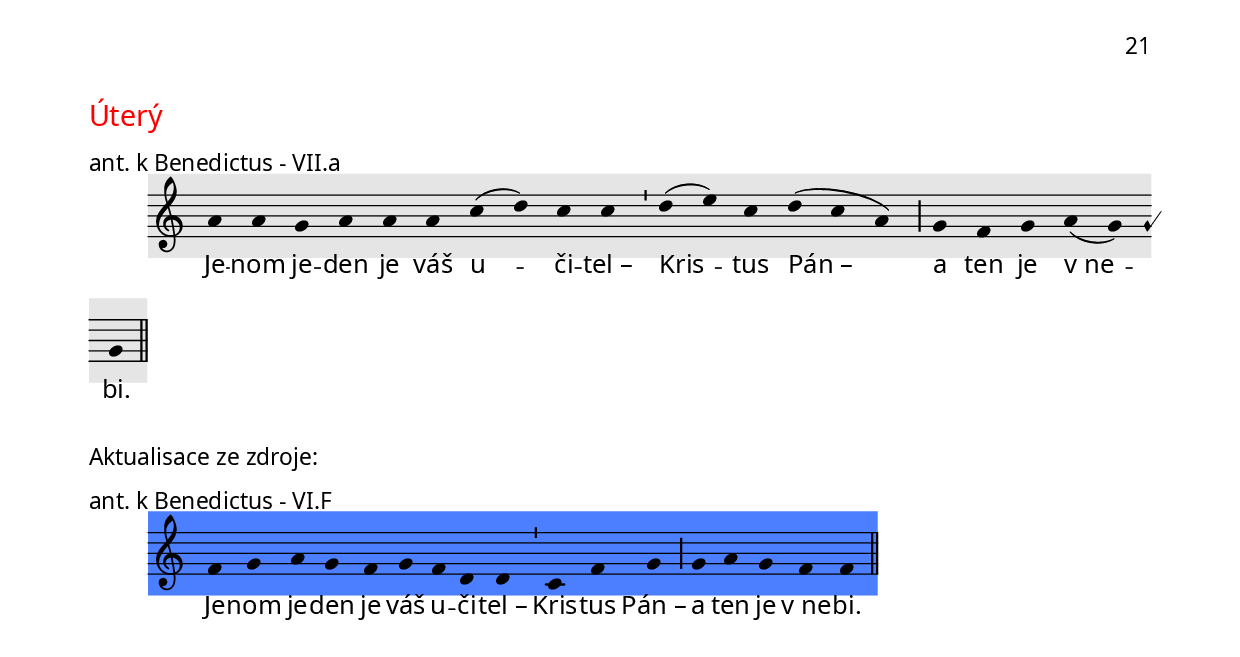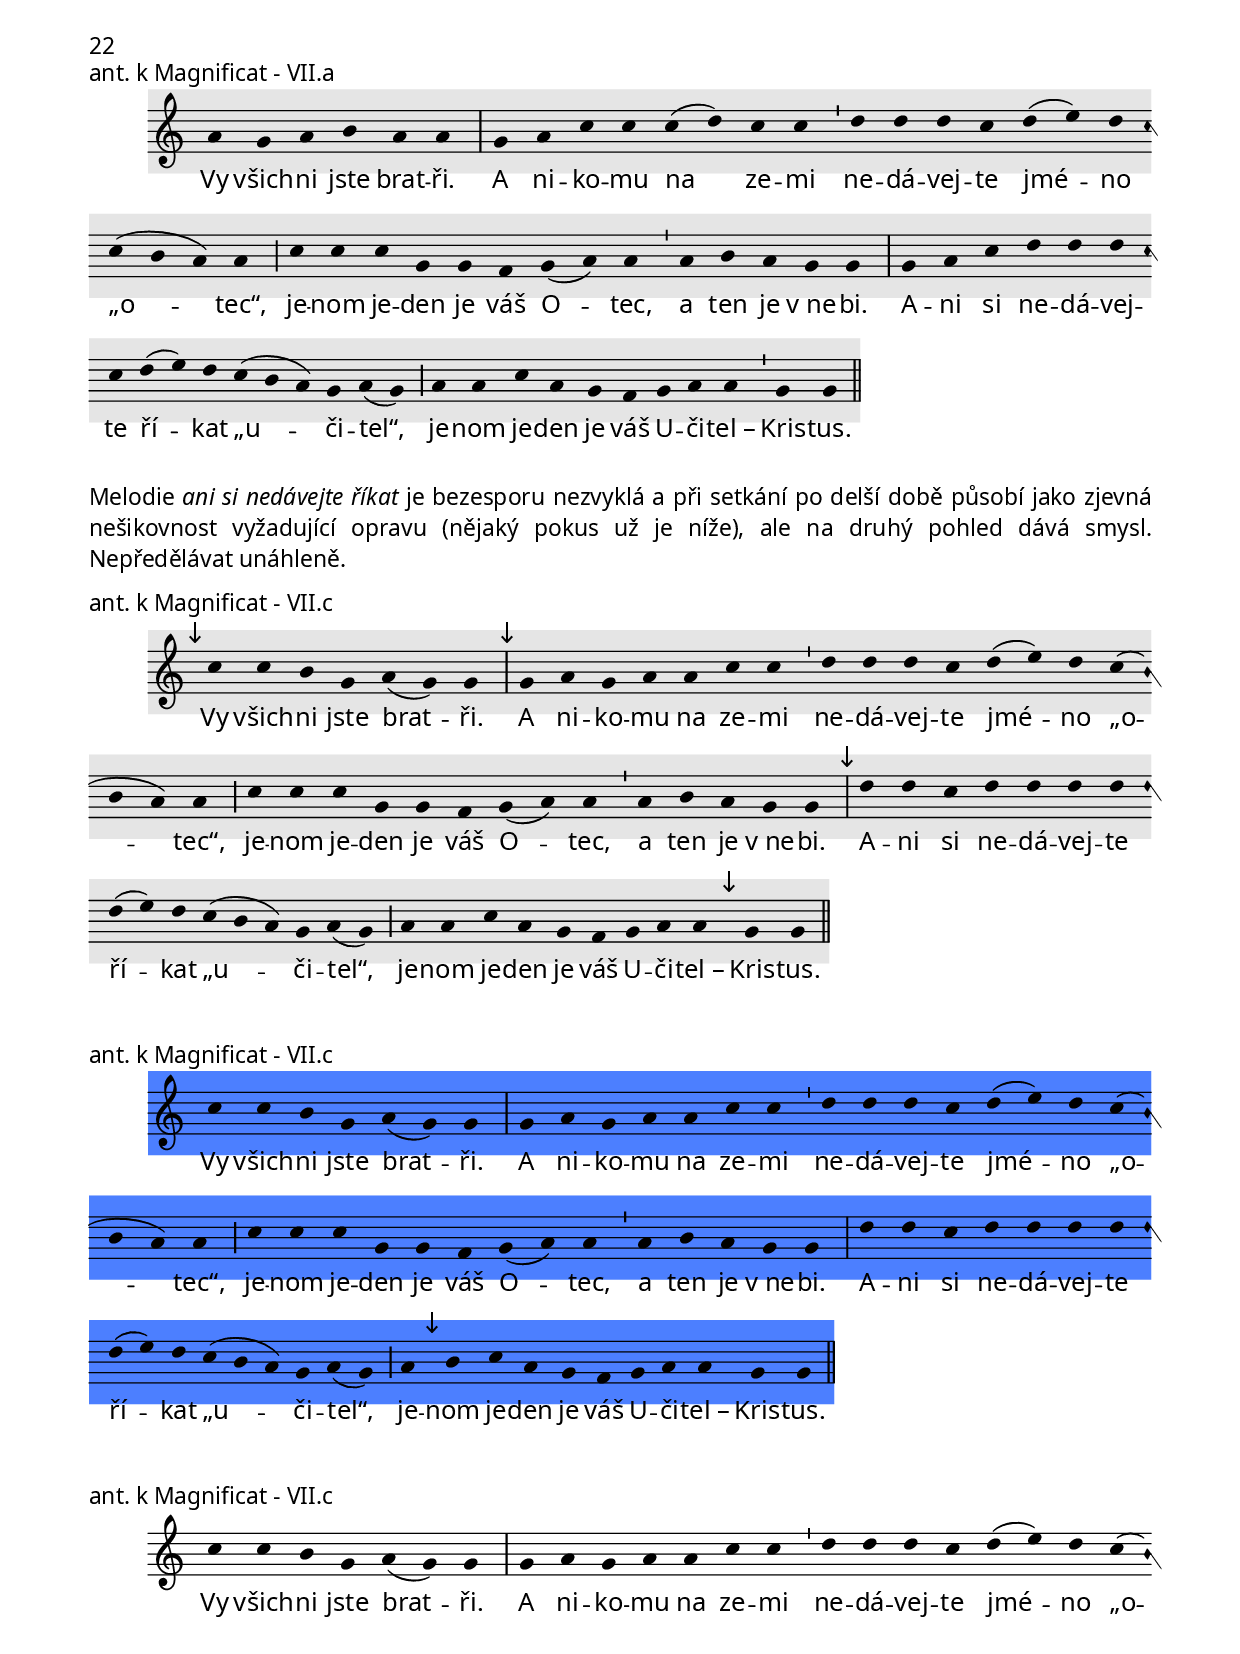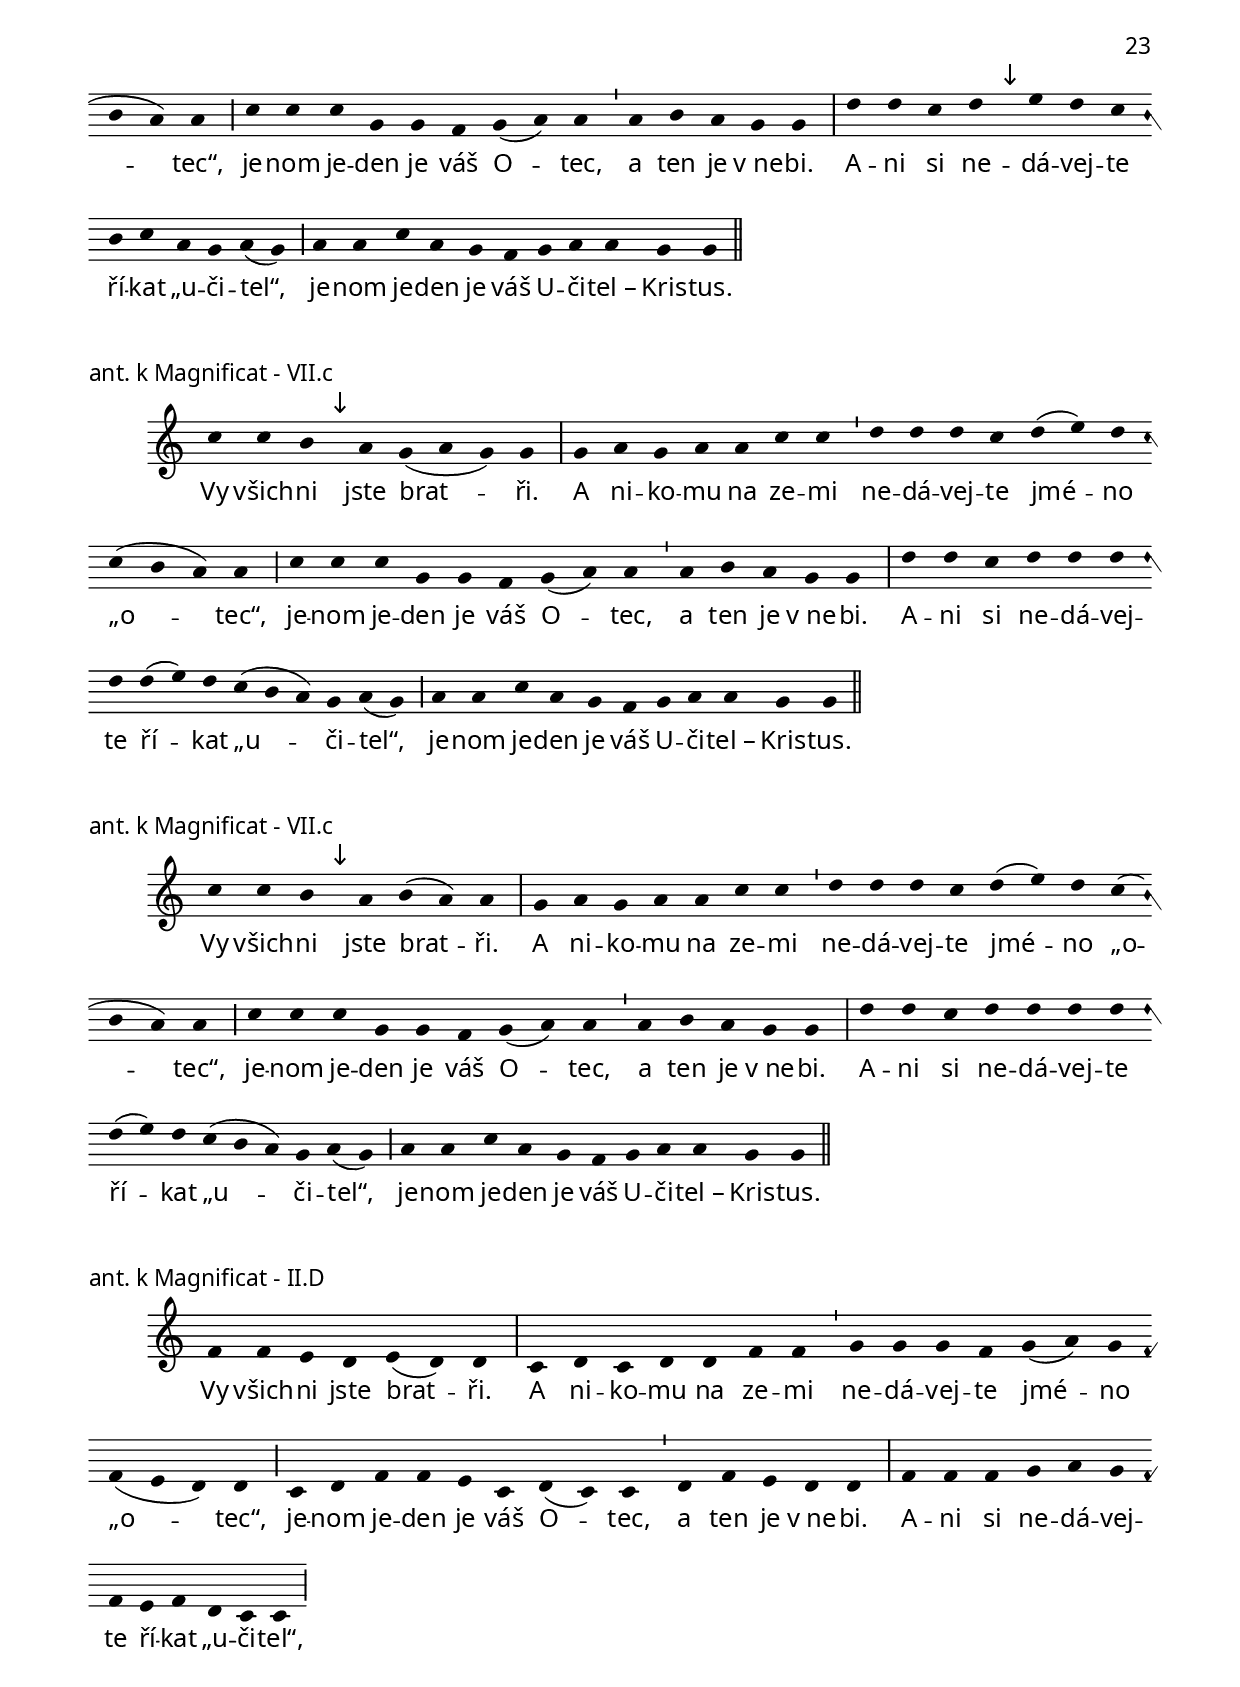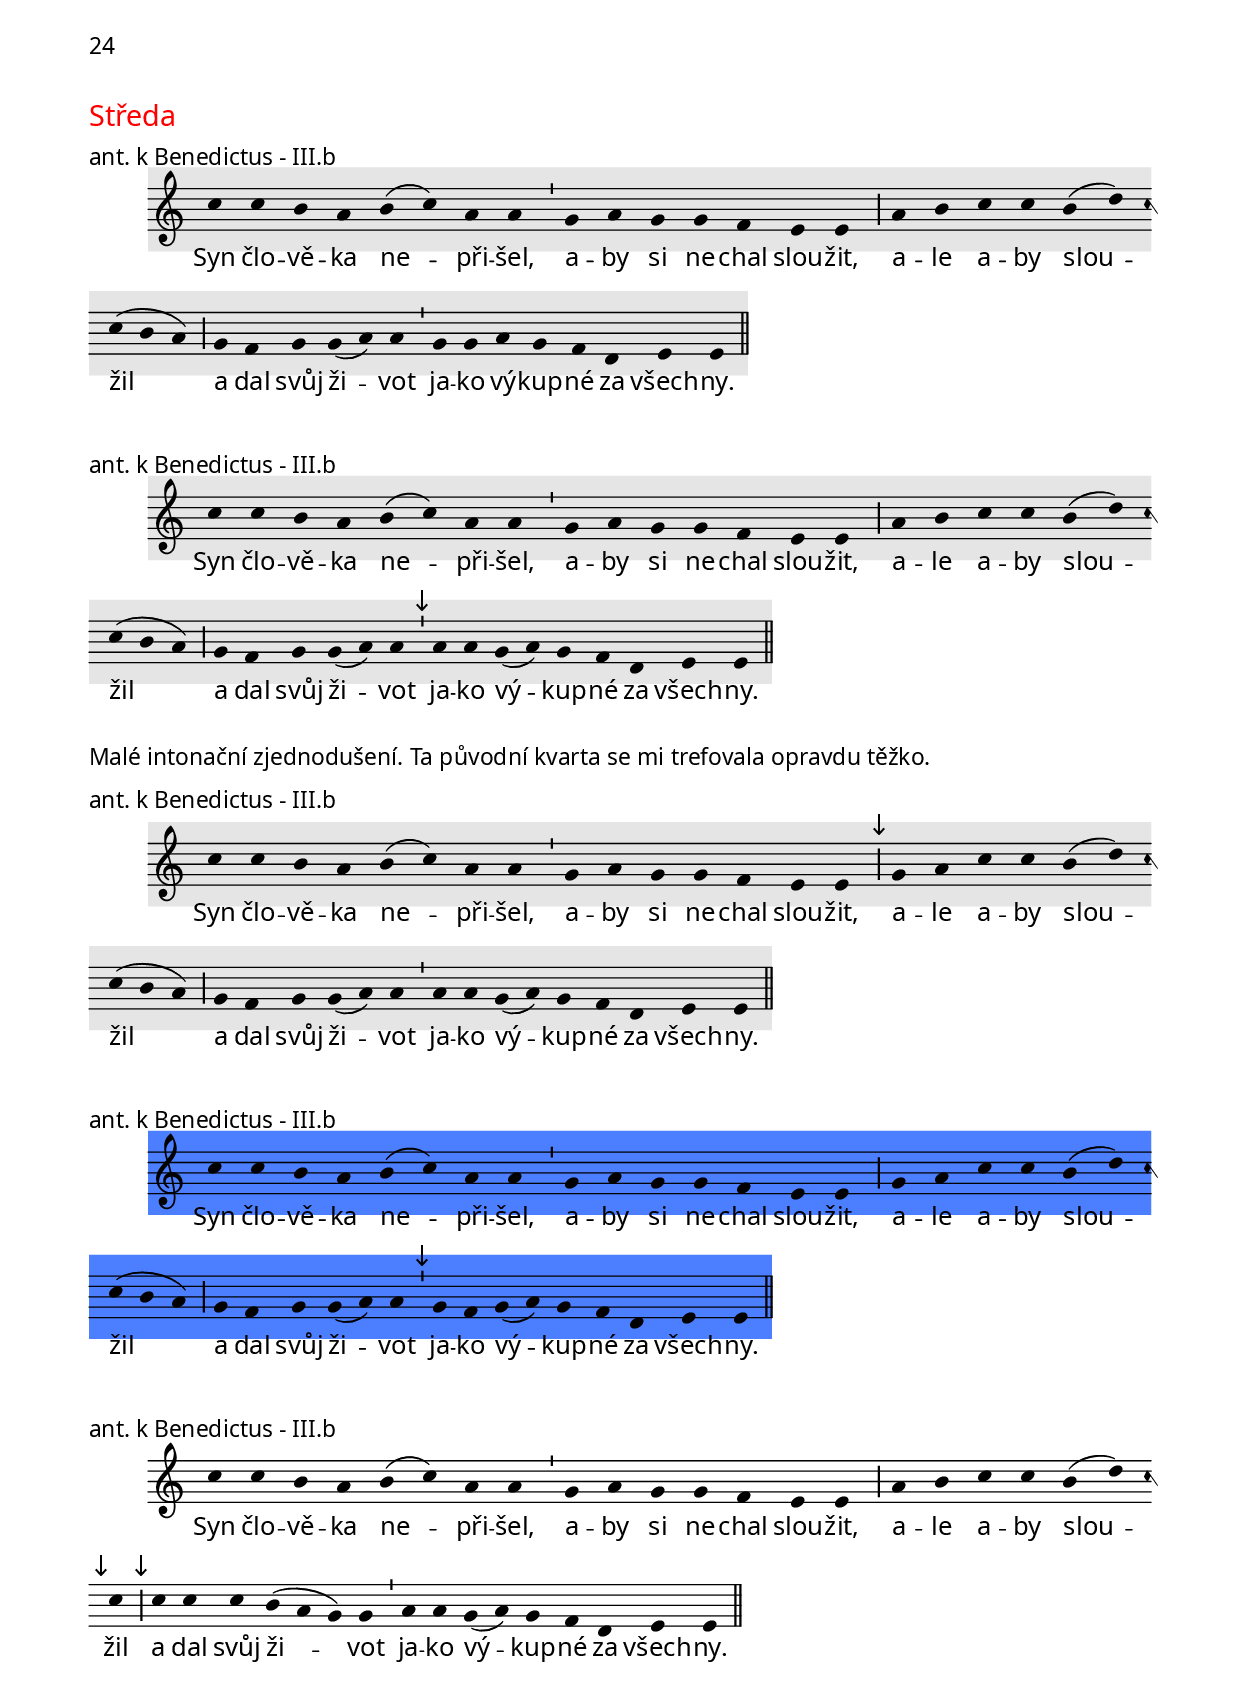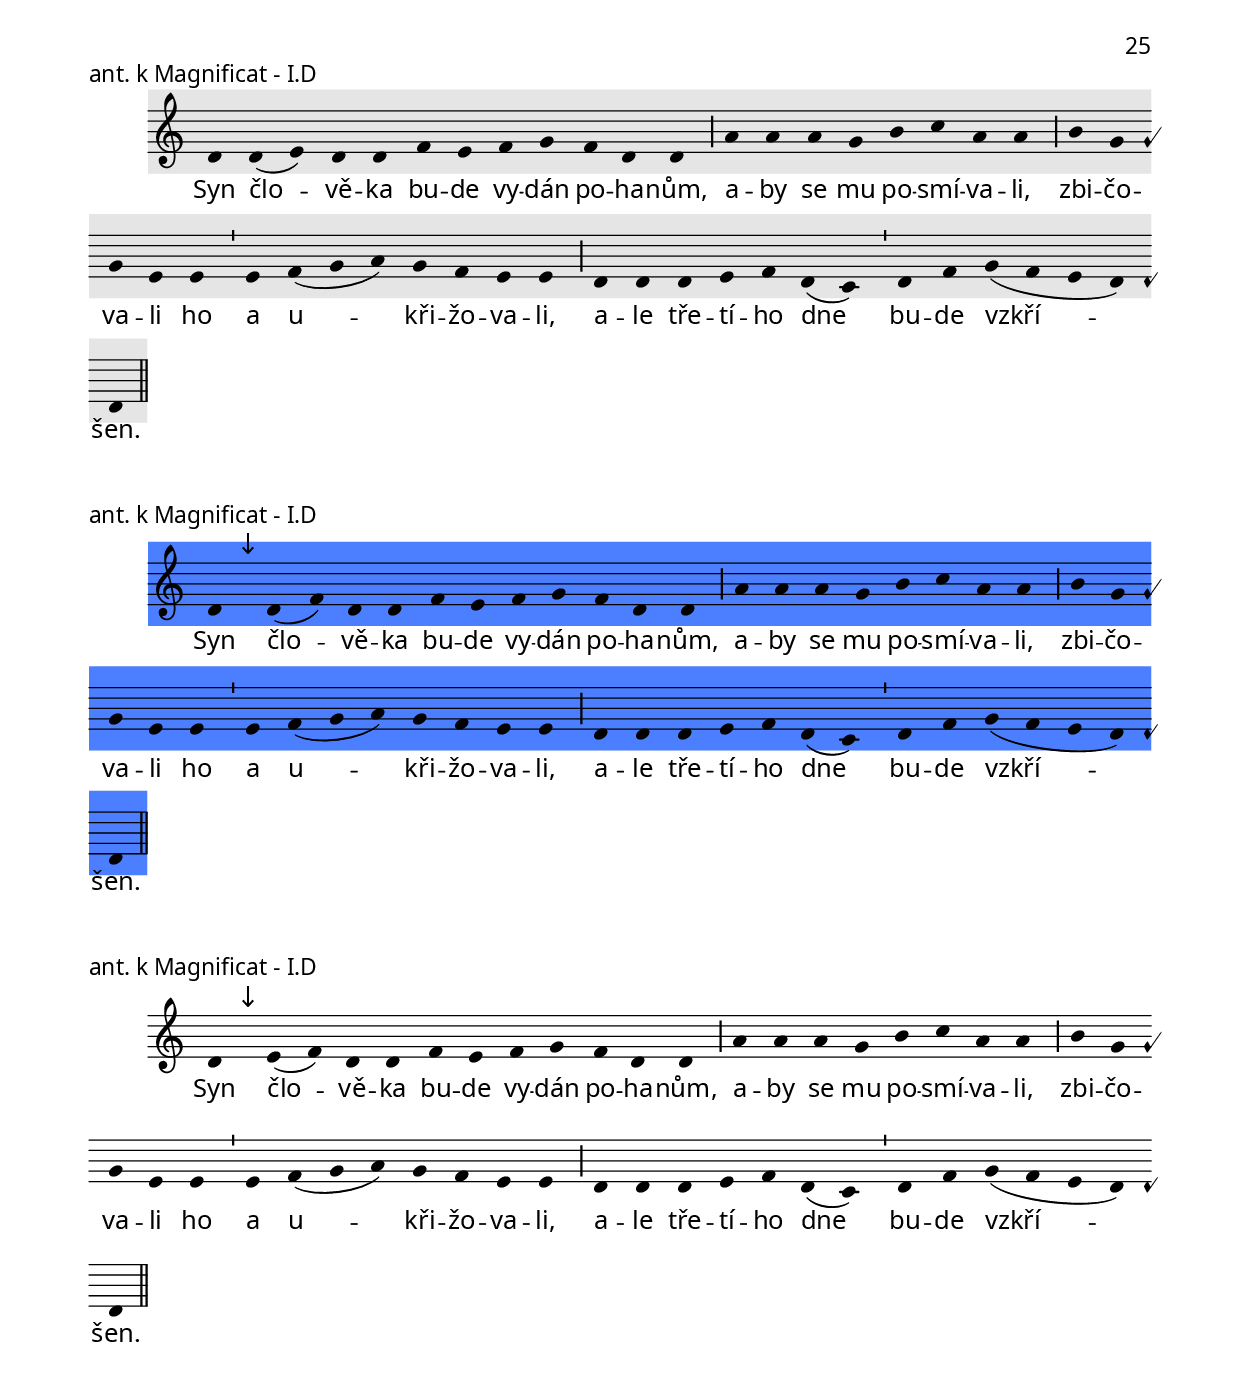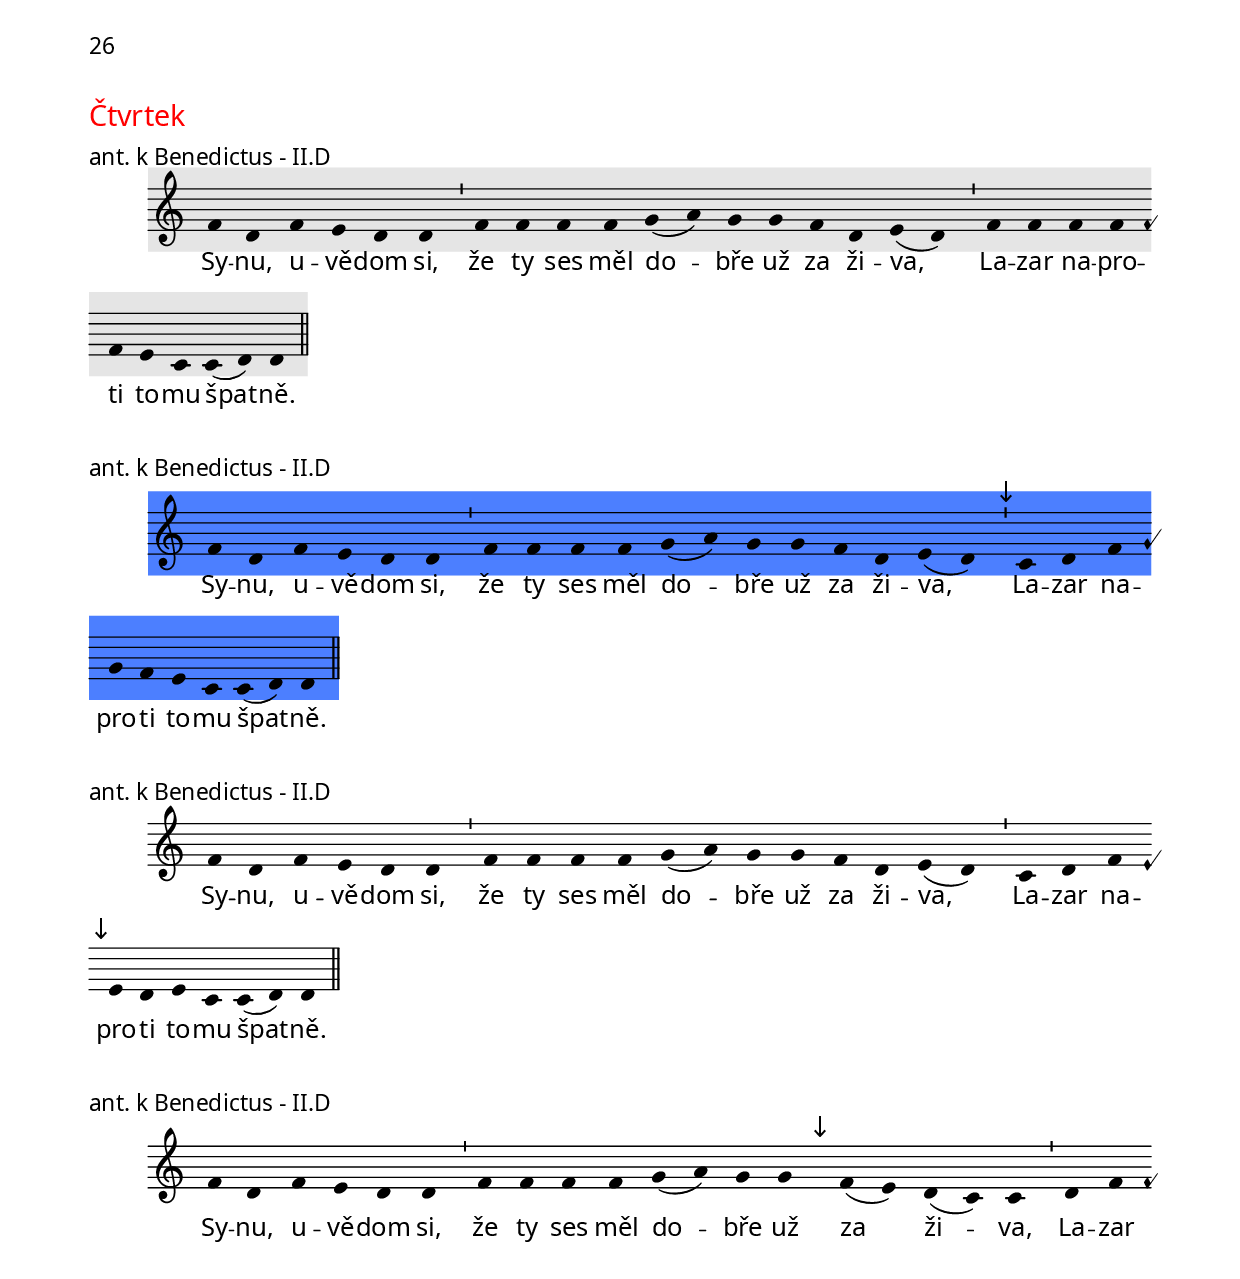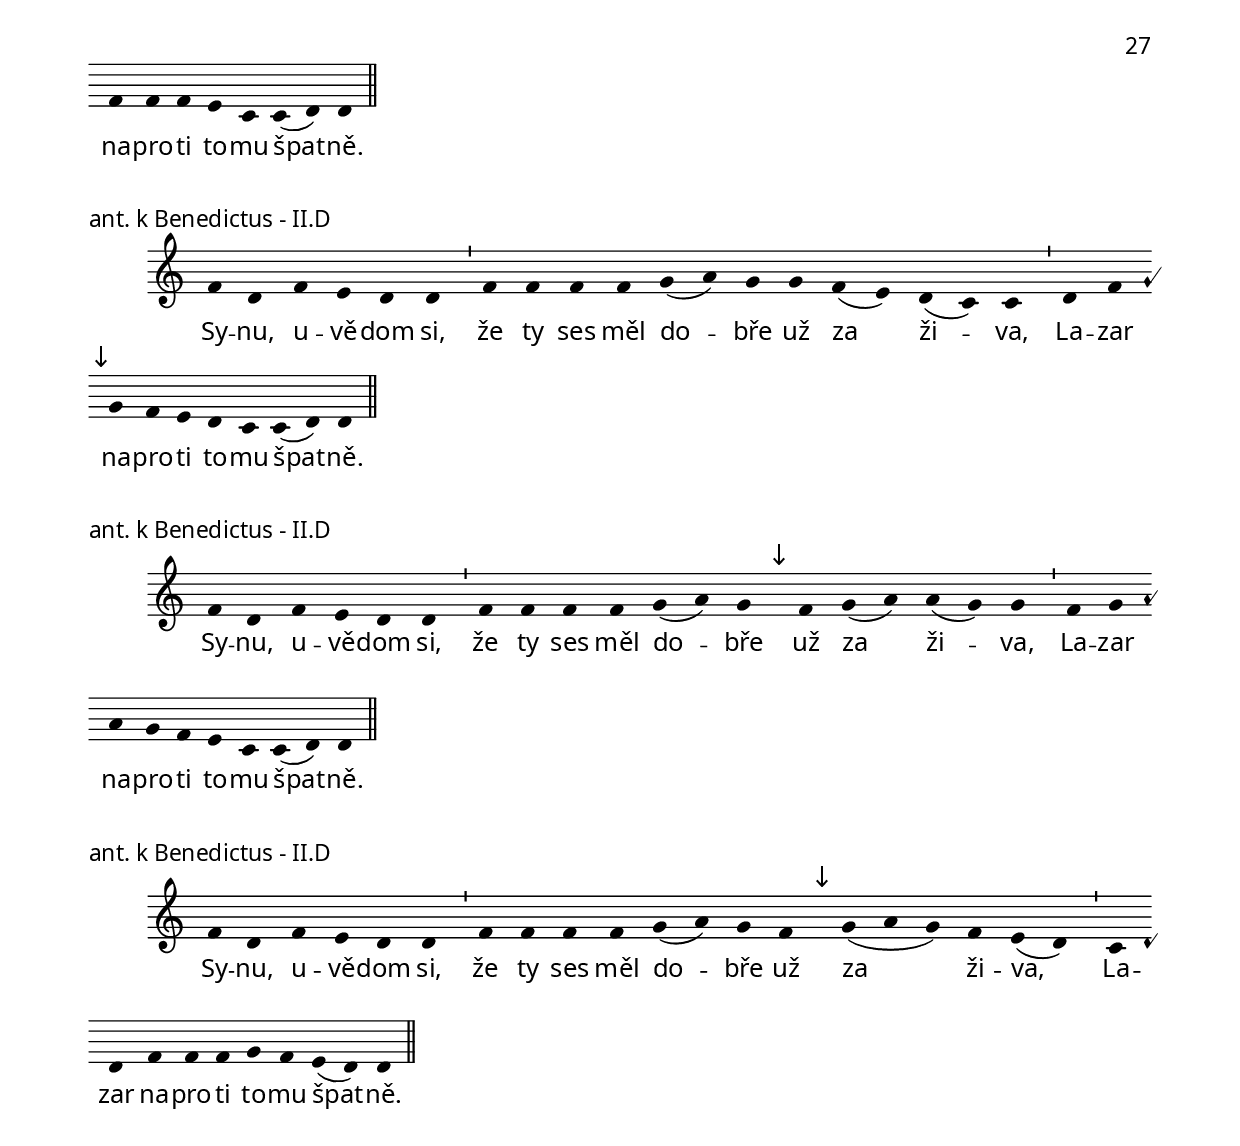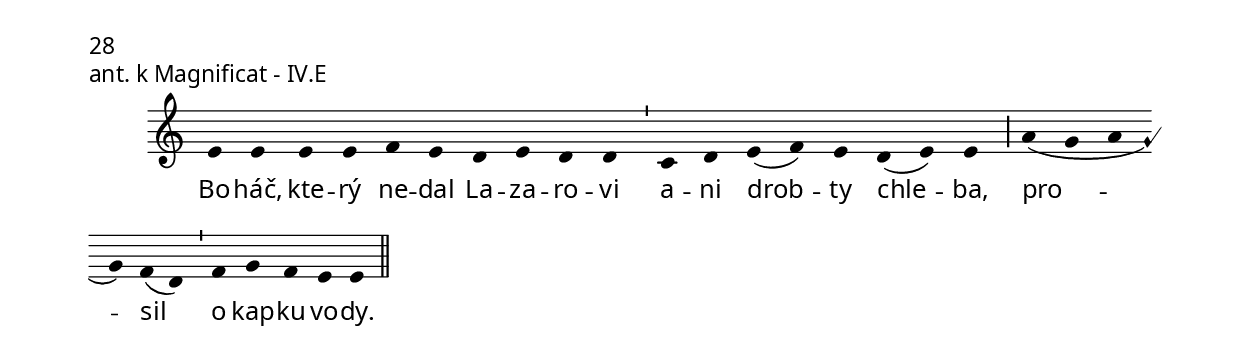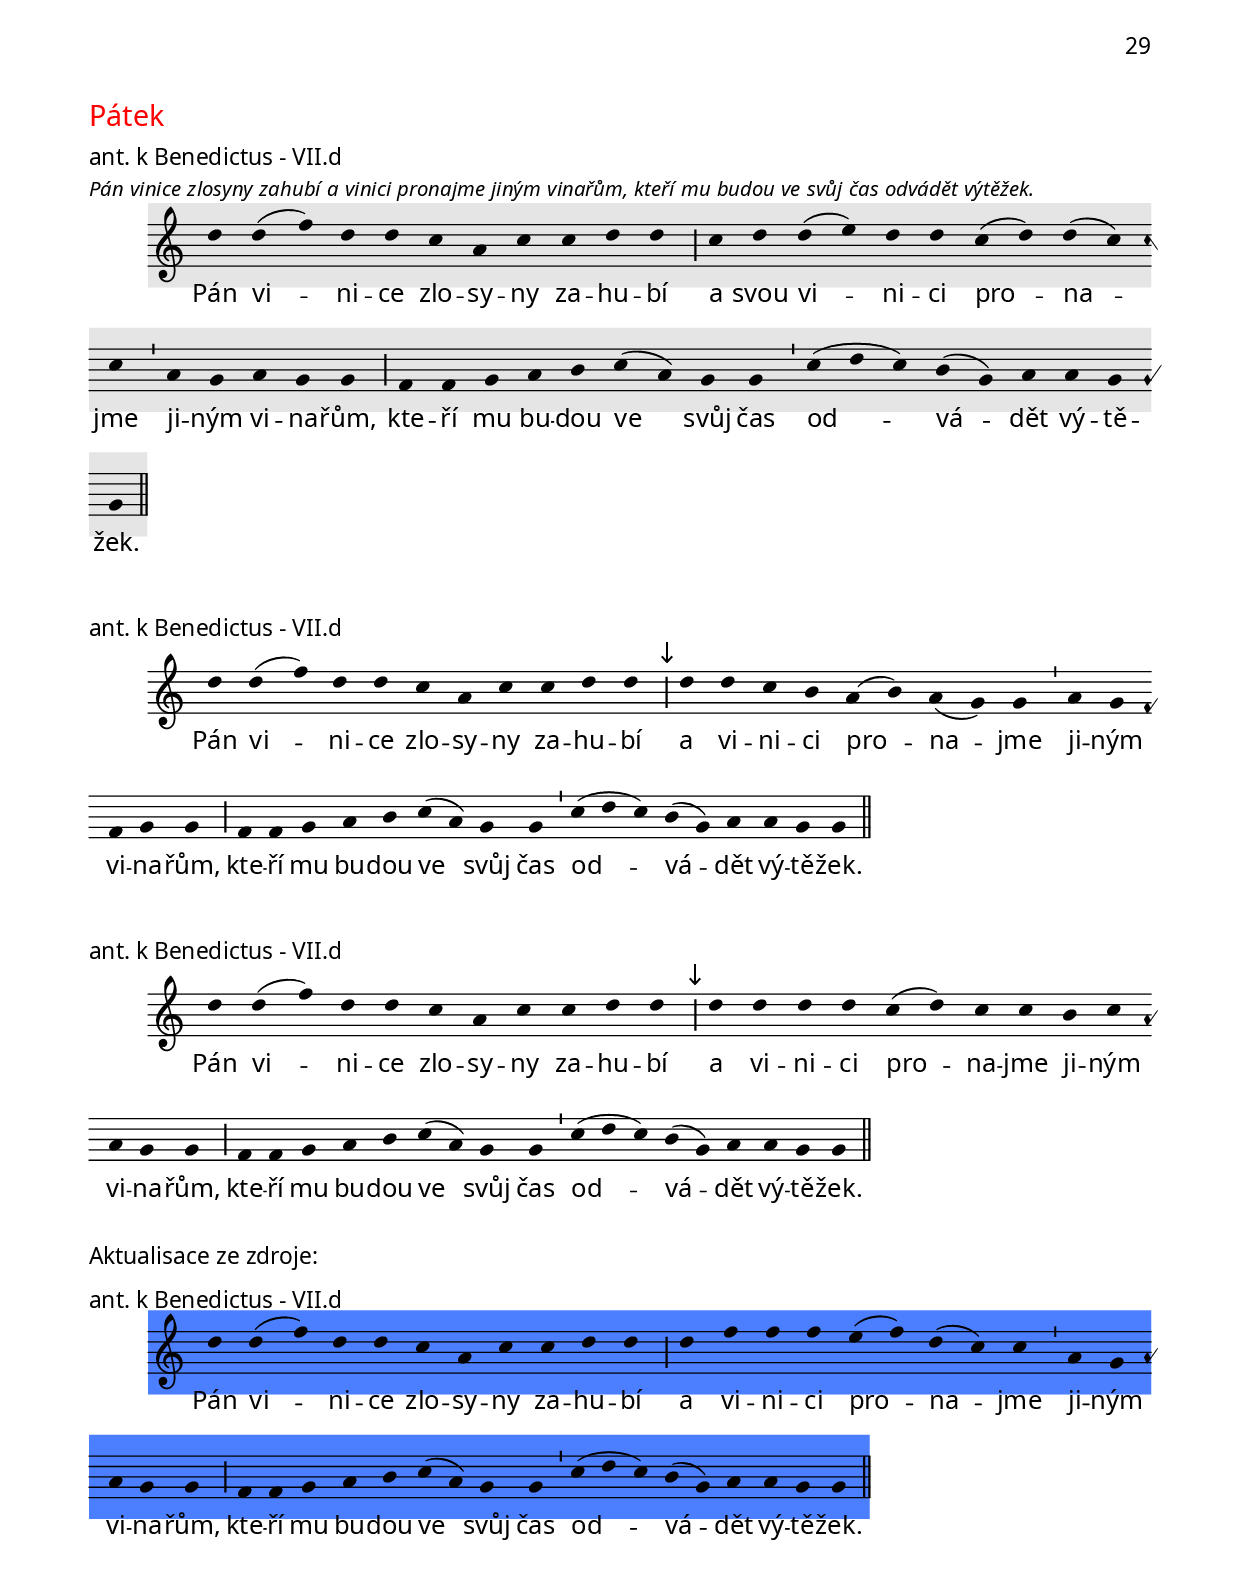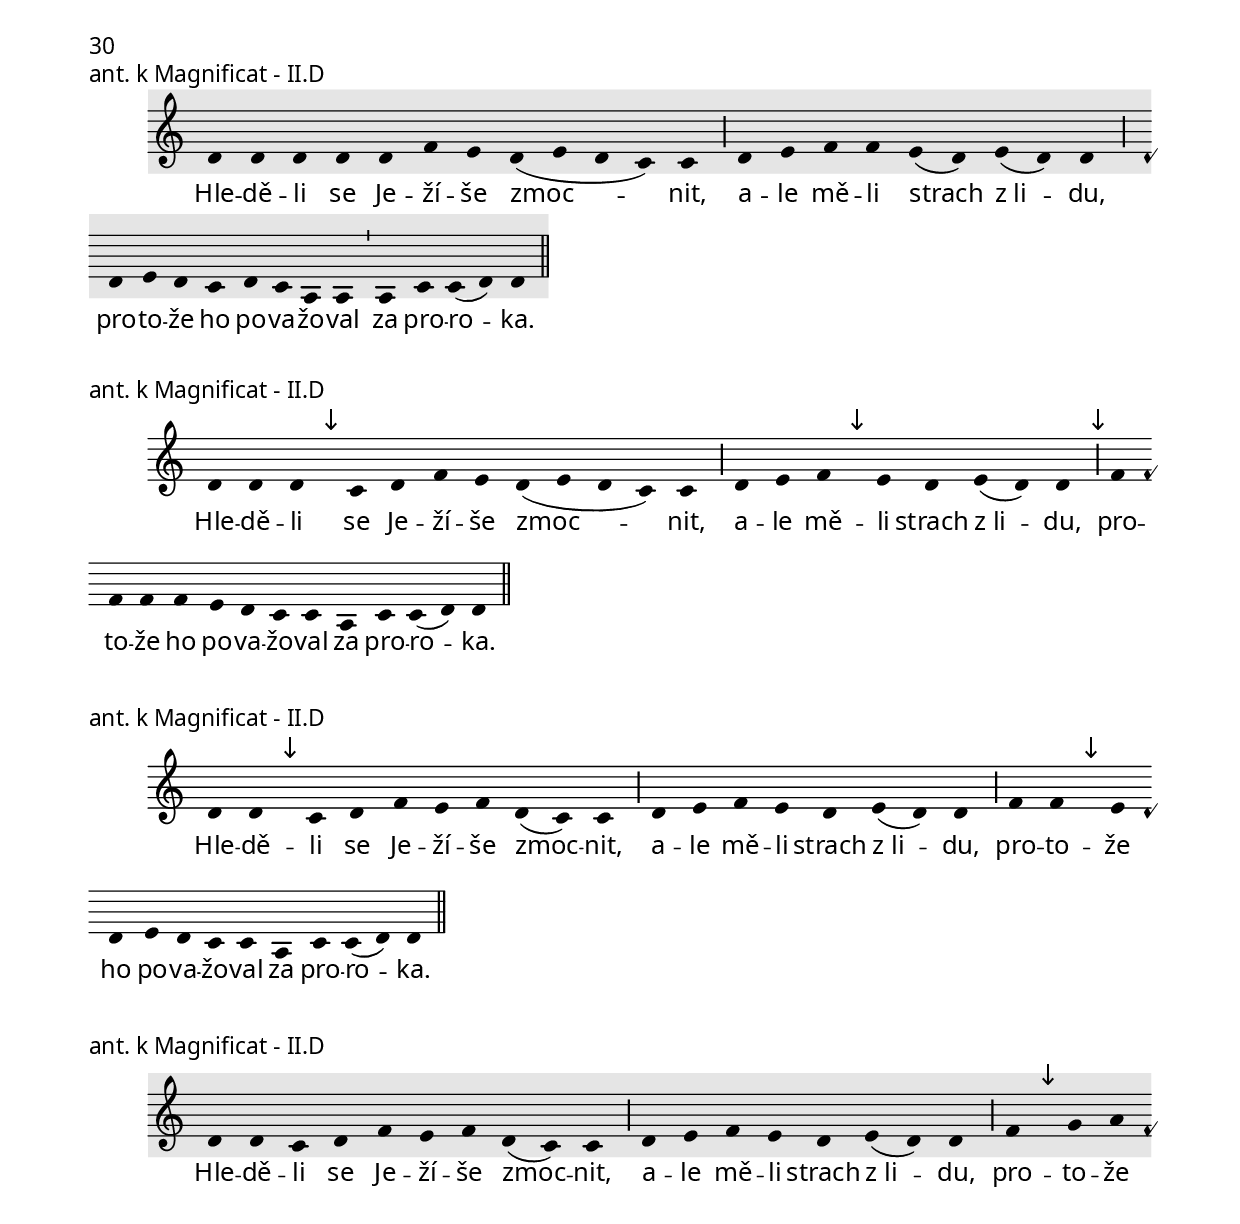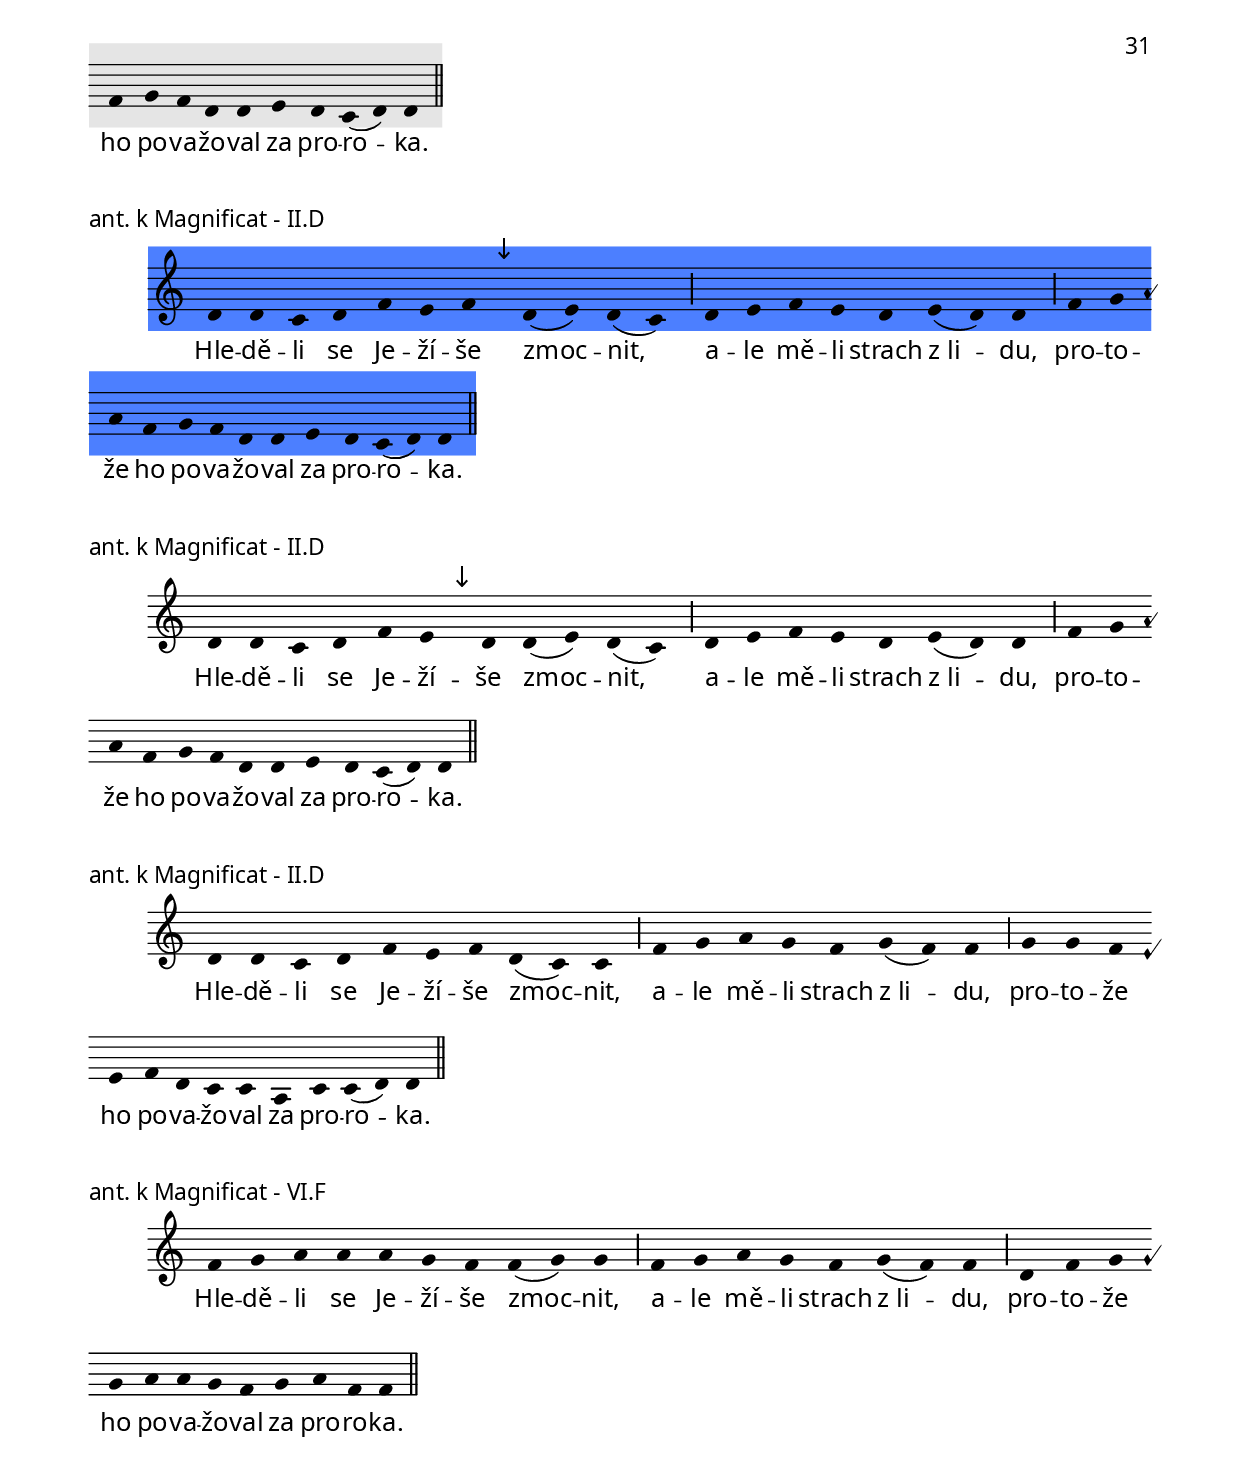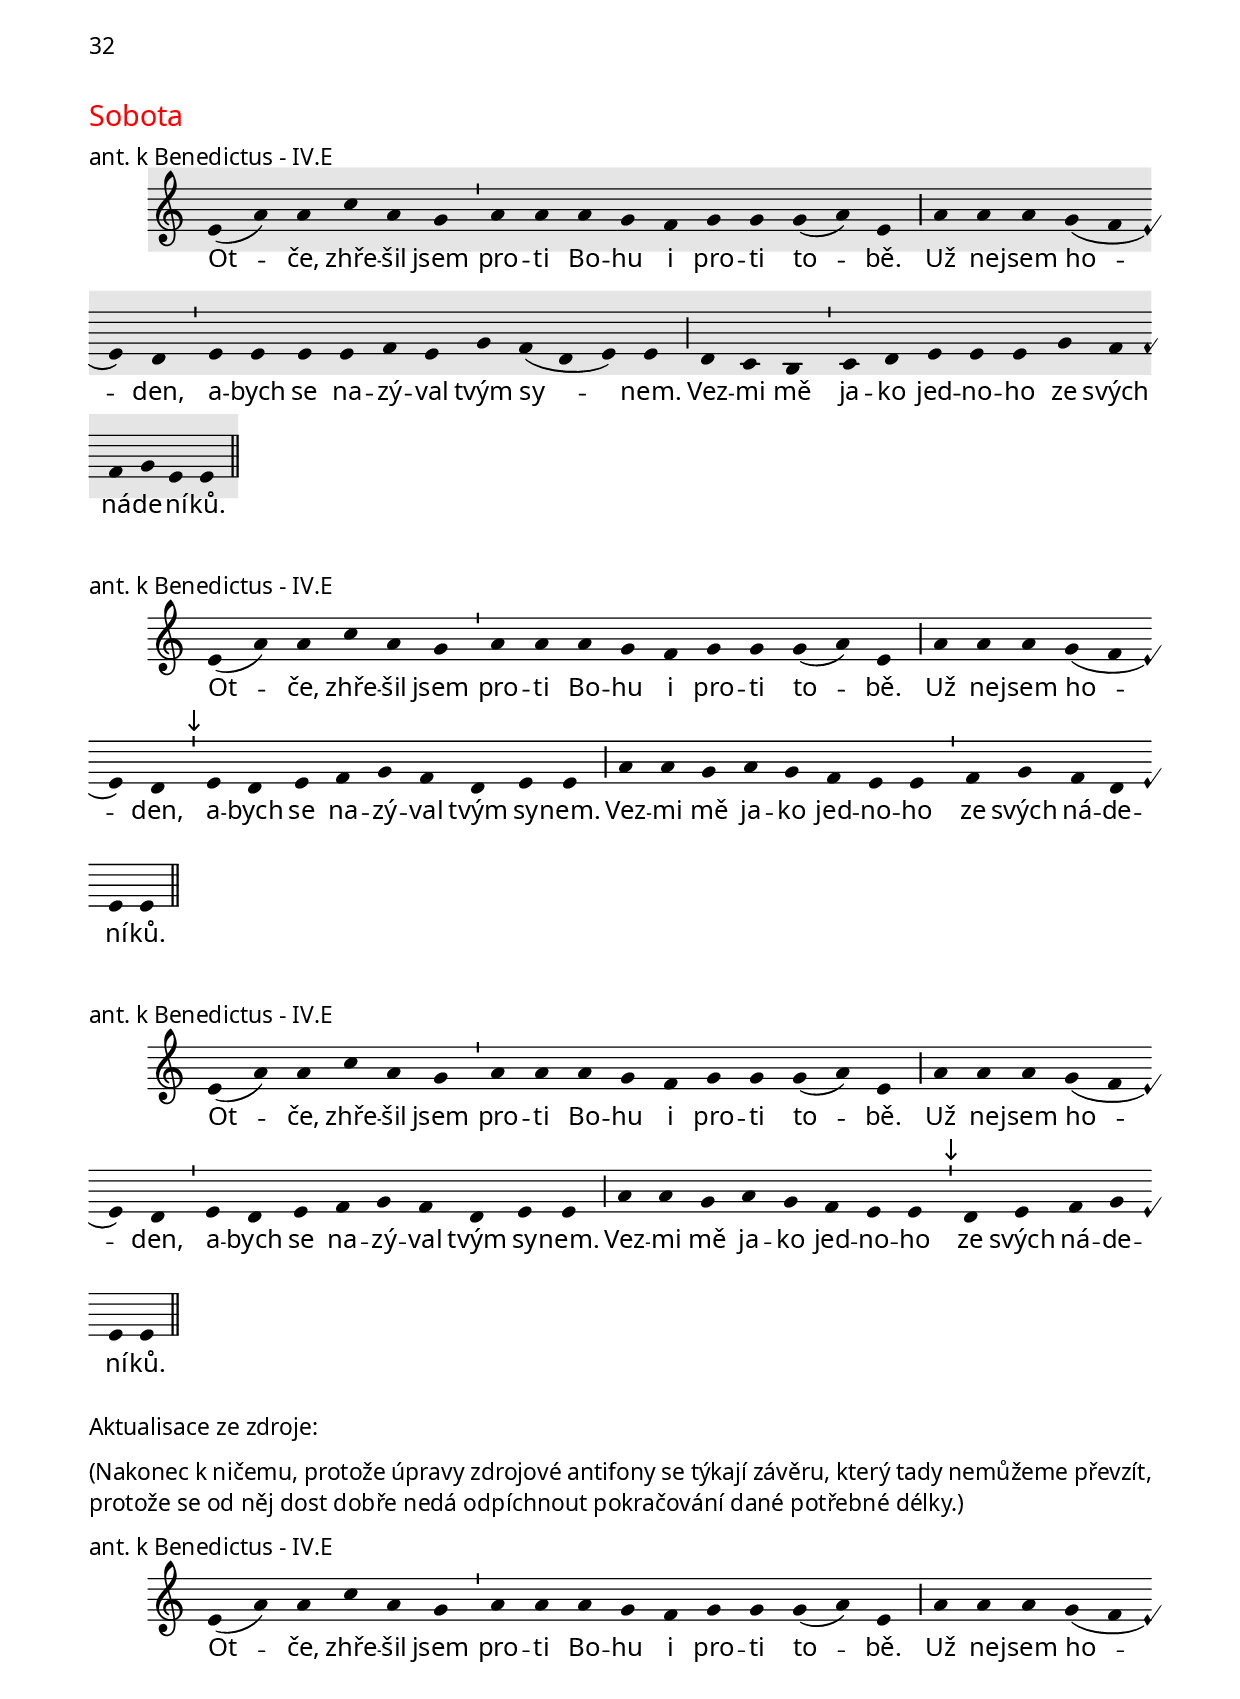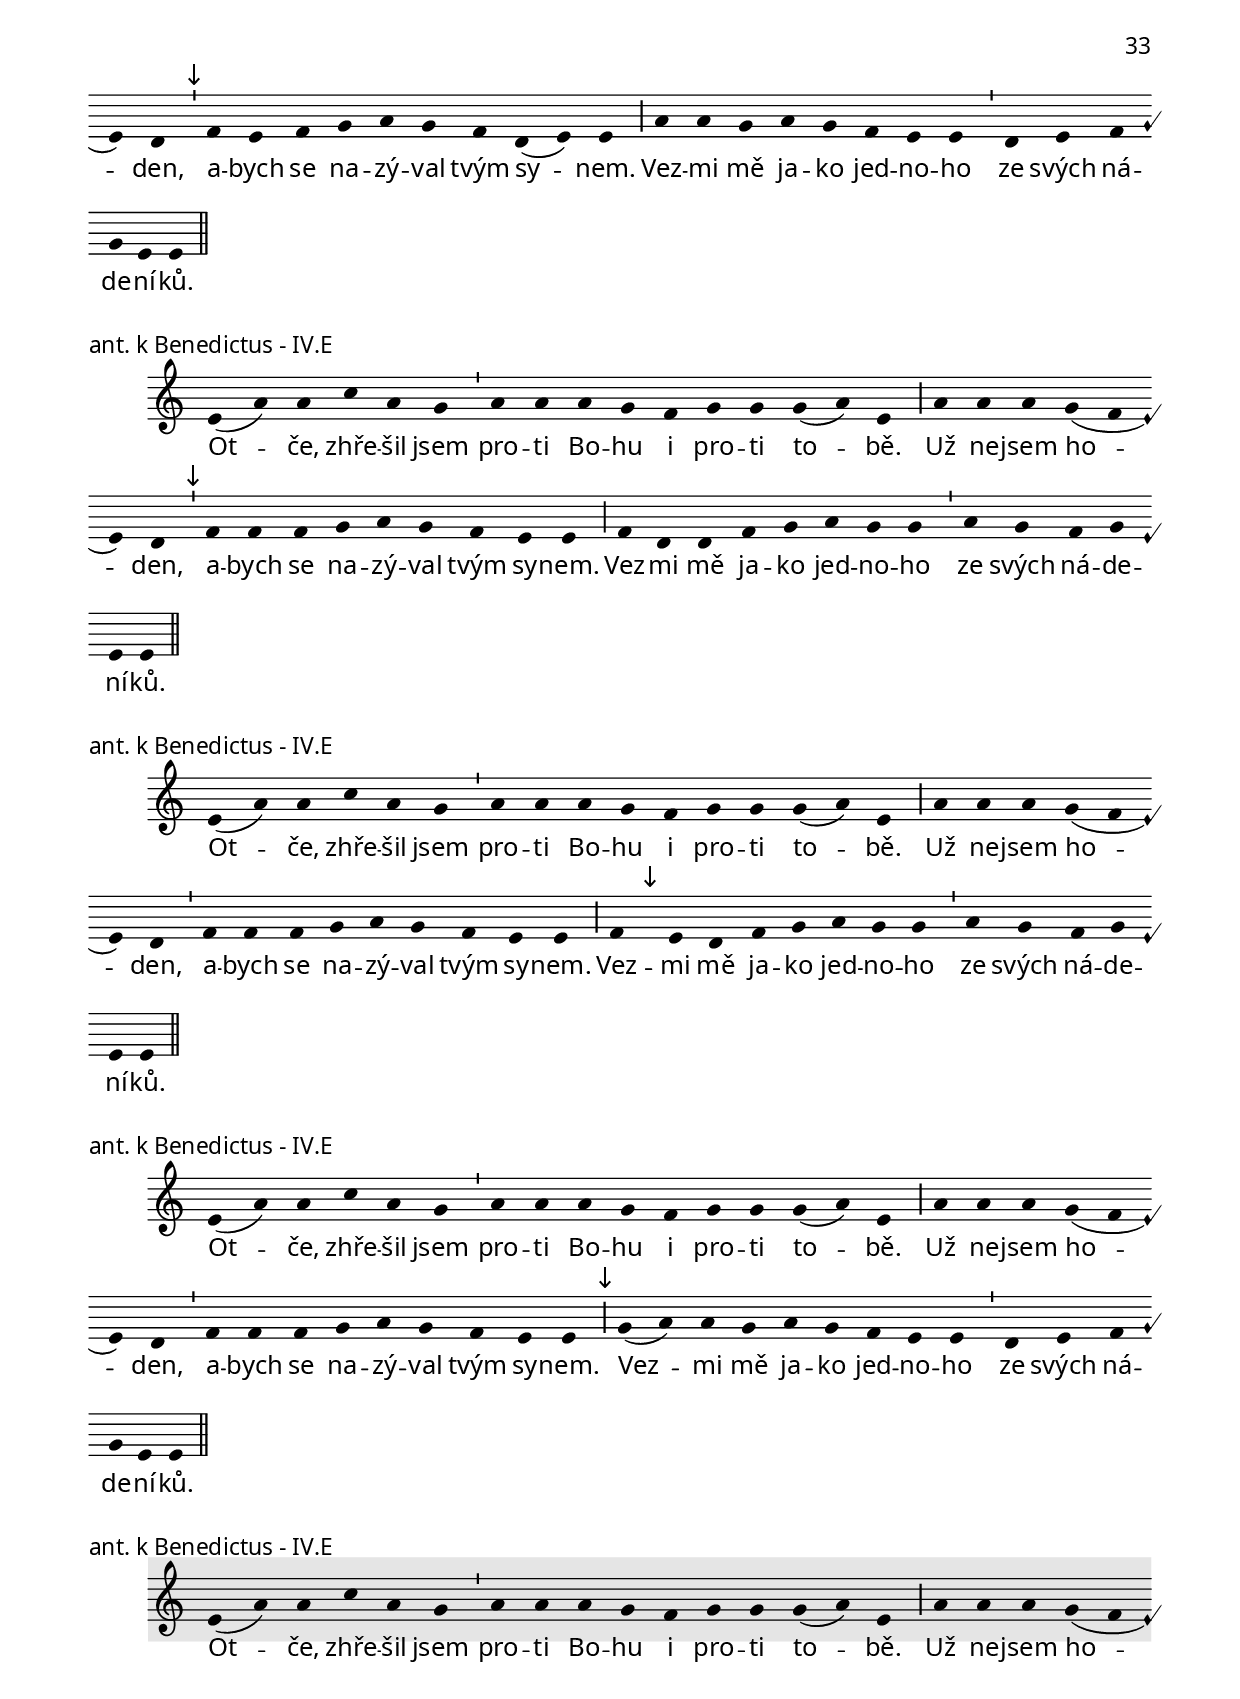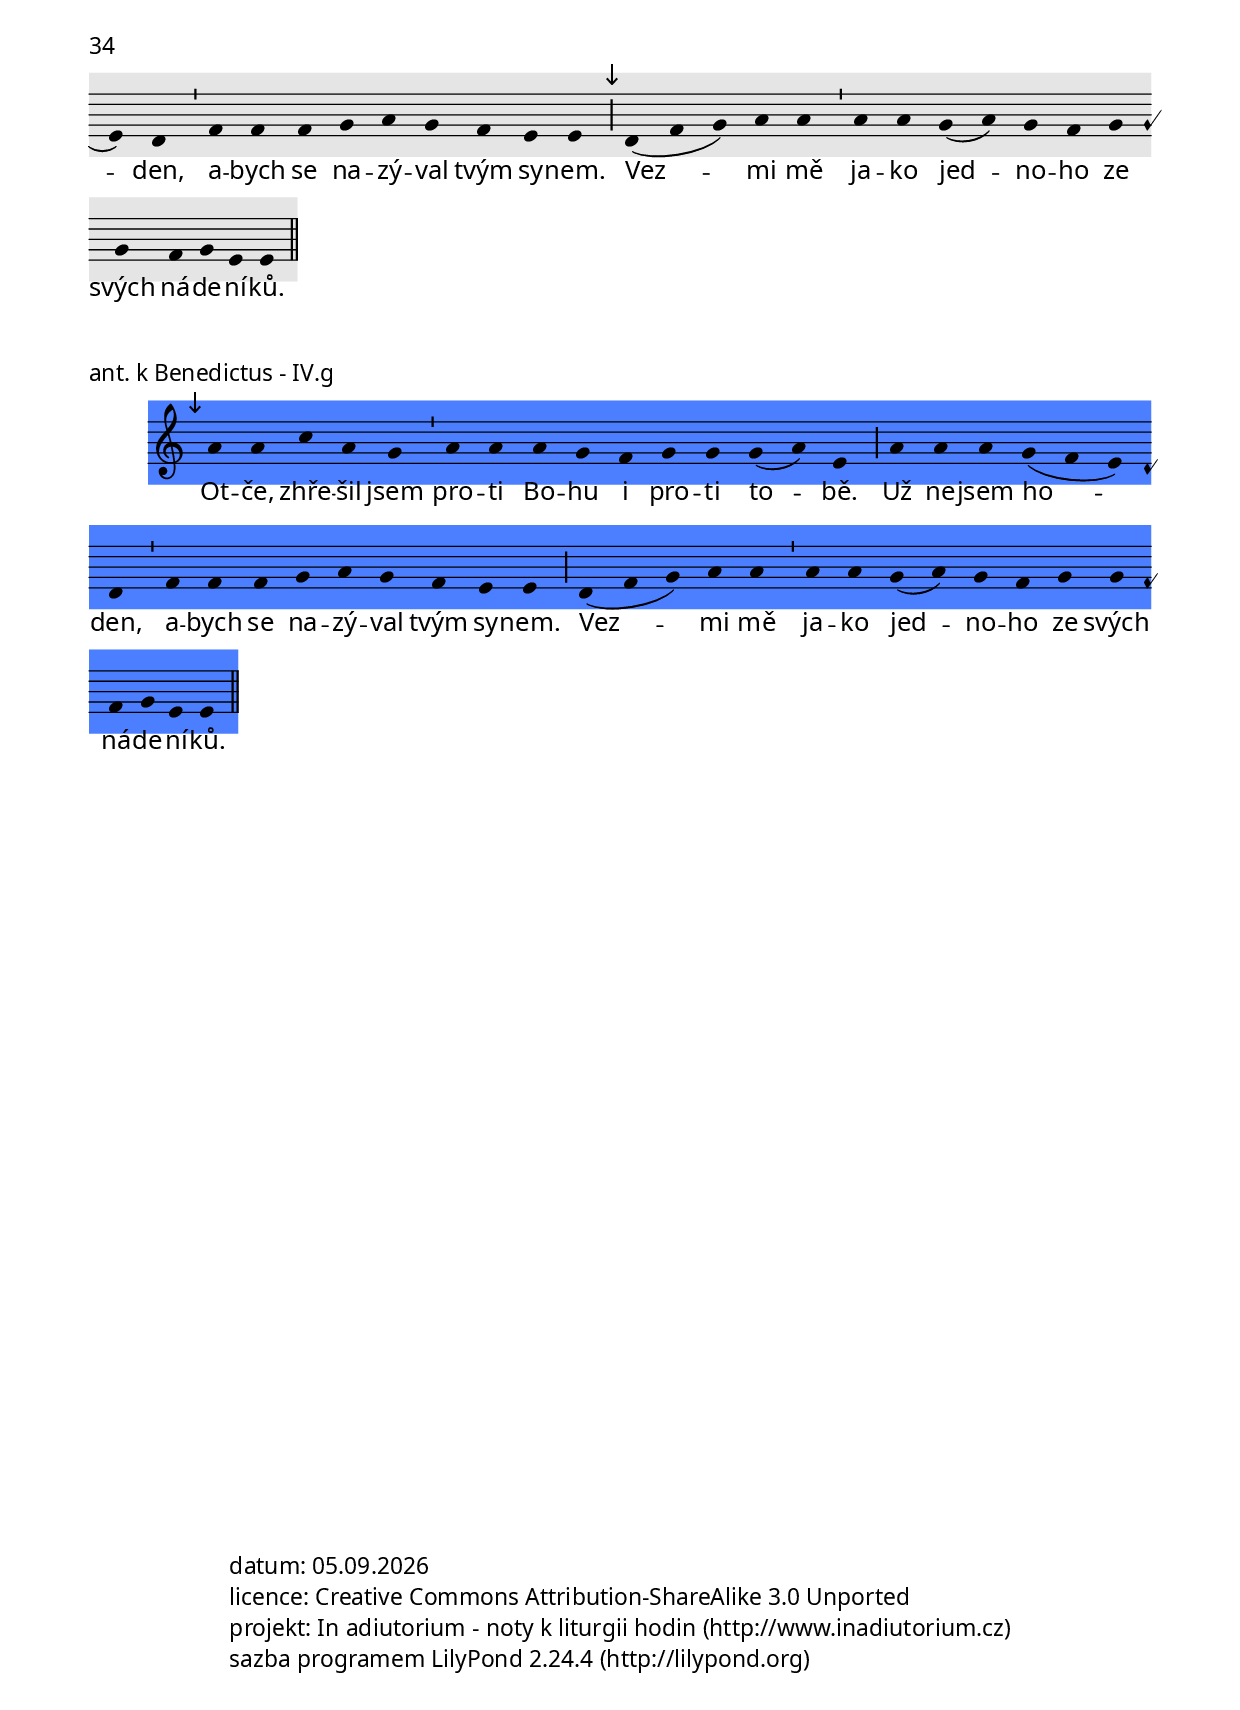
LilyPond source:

\include "../spolecne.ly"

\markup\nadpisDen{2. neděle postní}

\markup {\nadpisHodinka {"1. nešpory"}}

\score {
  \relative c'' {
    \zvyraznovacSedy
    \choralniRezim
    g4 g g f g g( a) a \barMin g( a) g( f) e f d d \barMaior
    f( g) a( c) b a \barMin c b( c) d( c) b a( c a) a \barMaior
    a g( f g) f( d) d f g g( a) g g \barFinalis
  }
  \addlyrics {
    Je -- žíš vzal s_se -- bou Pet -- ra,_* Ja -- ku -- ba a Ja -- na,
    vy -- ve -- dl je na vy -- so -- kou ho -- ru
    a u -- ká -- zal se jim ve slá -- vě.
  }
  \header {
    quid = "1. ant."
    modus = "VIII"
    differentia = "G"
    psalmus = "Žalm 119-נ"
    fial = "sanktoral/0806promenenipane.ly#2ne-a1"
    id = "ne-1ne-a1"
    piece = \markup {\sestavTitulek}
  }
}

\markup{Aktualisace ze zdroje:}

\score {
  \relative c'' {
    \zvyraznovacModry
    \choralniRezim
    a4 a a g f g( a) a \barMin c b a b g g \barMaior
    a c c( d) d \barMin e e d c d( e d) d \barMaior
    d d( c b) a( g) g f g a( b) g g \barFinalis
  }
  \addlyrics {
    Je -- žíš vzal s_se -- bou Pet -- ra,_* Ja -- ku -- ba a Ja -- na,
    vy -- ve -- dl je na vy -- so -- kou ho -- ru
    a u -- ká -- zal se jim ve slá -- vě.
  }
  \header {
    quid = "1. ant."
    modus = "VII"
    differentia = "a"
    psalmus = "Žalm 119-נ"
    fial = "sanktoral/0806promenenipane.ly#2ne-a1"
    id = "ne-1ne-a1"
    piece = \markup {\sestavTitulek}
  }
}

\pageBreak

\score {
  \relative c' {
    \zvyraznovacSedy
    \choralniRezim
    f4 g a a a( g a) \barMin a( b c b) a( g) g g( a g) f g g \barMaior
    g a b c( a) \barMin b( c) d( c) b a g( f g) g \barFinalis
  }
  \addlyrics {
    Je -- ží -- šo -- va tvář_* zá -- ři -- la ja -- ko slun -- ce
    a je -- ho šat o -- sl -- ni -- vě zbě -- lel.
  }
  \header {
    quid = "2. ant."
    modus = "VIII"
    differentia = "G"
    psalmus = "Žalm 16"
    fial = "sanktoral/0806promenenipane.ly#rch-a1"
    id = "ne-1ne-a2"
    piece = \markup {\sestavTitulek}
  }
}

\markup{Aktualisace ze zdroje:}

\score {
  \relative c' {
    \zvyraznovacModry
    \choralniRezim
    f4 g a a a( g a) \barMin a( b c b) a( g) g g( a g) f g g \barMaior
    g a b c( a) \barMin c c b a g( a g) g \barFinalis
  }
  \addlyrics {
    Je -- ží -- šo -- va tvář_* zá -- ři -- la ja -- ko slun -- ce
    a je -- ho šat o -- sl -- ni -- vě zbě -- lel.
  }
  \header {
    quid = "2. ant."
    modus = "VIII"
    differentia = "G"
    psalmus = "Žalm 16"
    fial = "sanktoral/0806promenenipane.ly#rch-a1"
    id = "ne-1ne-a2"
    piece = \markup {\sestavTitulek}
  }
}

\pageBreak

\score {
  \relative c'' {
    \zvyraznovacSedy
    \choralniRezim
    g4 g g f( a) g( f) g \barMin
    a c a b( a) a( g) g \barMin
    g g g f e d( e) d d f g a g g \barFinalis
  }
  \addlyrics {
    Moj -- žíš a E -- li -- áš_*
    mlu -- vi -- li o smr -- ti,
    kte -- rou měl Je -- žíš pod -- stou -- pit v_Je -- ru -- za -- lé -- mě.
  }
  \header {
    quid = "3. ant."
    modus = "VIII"
    differentia = "G"
    psalmus = "Flp 2"
    placet = "o smrti zpívá značně radostně a bezstarostně"
    id = "ne-1ne-a3"
    piece = \markup {\sestavTitulek}
  }
}

\score {
  \relative c'' {
    \choralniRezim
    g4 g g f( a) g( f) g \barMin
    a c b a a a \barMaior
    c c c d b c( a) a( g) g \barMin
    f g a g g \barFinalis
  }
  \addlyrics {
    Moj -- žíš a E -- li -- áš_*
    mlu -- vi -- li o smr -- ti,
    kte -- rou měl Je -- žíš pod -- stou -- pit
    v_Je -- ru -- za -- lé -- mě.
  }
  \header {
    quid = "3. ant."
    modus = "VIII"
    differentia = "G"
    psalmus = "Flp 2"
    id = "ne-1ne-a3"
    piece = \markup {\sestavTitulek}
  }
}

\score {
  \relative c'' {
    \zvyraznovacSedy
    \choralniRezim
    g4 g g f( a) g( f) g \barMin
    a c b a \mark\sipka c b \barMaior
    c c c d b c( a) a( g) g \barMin
    f g a g g \barFinalis
  }
  \addlyrics {
    Moj -- žíš a E -- li -- áš_*
    mlu -- vi -- li o smr -- ti,
    kte -- rou měl Je -- žíš pod -- stou -- pit
    v_Je -- ru -- za -- lé -- mě.
  }
  \header {
    quid = "3. ant."
    modus = "VIII"
    differentia = "G"
    psalmus = "Flp 2"
    id = "ne-1ne-a3"
    piece = \markup {\sestavTitulek}
  }
}

\score {
  \relative c'' {
    \choralniRezim
    g4 g g f( a) \mark\sipka a( g) g \barMin
    a c b \mark\sipka c( a) a( g) g \barMaior
    c c c \mark\sipka d c b( c) a( g) g \barMin
    f g a g g \barFinalis
  }
  \addlyrics {
    Moj -- žíš a E -- li -- áš_*
    mlu -- vi -- li o smr -- ti,
    kte -- rou měl Je -- žíš pod -- stou -- pit
    v_Je -- ru -- za -- lé -- mě.
  }
  \header {
    quid = "3. ant."
    modus = "VIII"
    differentia = "G"
    psalmus = "Flp 2"
    id = "ne-1ne-a3"
    piece = \markup {\sestavTitulek}
  }
}

\score {
  \relative c'' {
    \choralniRezim
    g4 g g f( a) a( g) g \barMin
    a c b c( a) a( g) g \barMaior
    c c c \mark\sipka d e c( b) a a \barMin
    c b a g g \barFinalis
  }
  \addlyrics {
    Moj -- žíš a E -- li -- áš_*
    mlu -- vi -- li o smr -- ti,
    kte -- rou měl Je -- žíš pod -- stou -- pit
    v_Je -- ru -- za -- lé -- mě.
  }
  \header {
    quid = "3. ant."
    modus = "VIII"
    differentia = "G"
    psalmus = "Flp 2"
    id = "ne-1ne-a3"
    piece = \markup {\sestavTitulek}
  }
}

\score {
  \relative c'' {
    \choralniRezim
    g4 g g \mark\sipka f( g) g( a) a \barMin
    \mark\sipka c b a c( b) a( g) g \barMaior
    c c c d e c( b) a a \barMin
    \mark\sipka g a f f( g) g \barFinalis
  }
  \addlyrics {
    Moj -- žíš a E -- li -- áš_*
    mlu -- vi -- li o smr -- ti,
    kte -- rou měl Je -- žíš pod -- stou -- pit
    v_Je -- ru -- za -- lé -- mě.
  }
  \header {
    quid = "3. ant."
    modus = "VIII"
    differentia = "G"
    psalmus = "Flp 2"
    id = "ne-1ne-a3"
    piece = \markup {\sestavTitulek}
  }
}

\score {
  \relative c'' {
    \zvyraznovacSedy
    \choralniRezim
    g4 g g f( g) g( a) a \barMin
    c b a \mark\sipka g( a) g g \barMaior
    c c c d e c( b) a a \barMin
    g a f f( g) g \barFinalis
  }
  \addlyrics {
    Moj -- žíš a E -- li -- áš_*
    mlu -- vi -- li o smr -- ti,
    kte -- rou měl Je -- žíš pod -- stou -- pit
    v_Je -- ru -- za -- lé -- mě.
  }
  \header {
    quid = "3. ant."
    modus = "VIII"
    differentia = "G"
    psalmus = "Flp 2"
    id = "ne-1ne-a3"
    piece = \markup {\sestavTitulek}
  }
}

\score {
  \relative c'' {
    \choralniRezim
    g4 g g f( g) g( a) a \barMin
    c b a g( a) g g \barMaior
    c c c d e c( b) a a \barMin
    g a \mark\sipka a g g \barFinalis
  }
  \addlyrics {
    Moj -- žíš a E -- li -- áš_*
    mlu -- vi -- li o smr -- ti,
    kte -- rou měl Je -- žíš pod -- stou -- pit
    v_Je -- ru -- za -- lé -- mě.
  }
  \header {
    quid = "3. ant."
    modus = "VIII"
    differentia = "G"
    psalmus = "Flp 2"
    id = "ne-1ne-a3"
    piece = \markup {\sestavTitulek}
  }
}

\score {
  \relative c'' {
    \choralniRezim
    g4 g g f( g) g( a) a \barMin
    c b a g( a) g g \barMaior
    c c c d e c( b) a a \barMin
    \mark\sipka c b g a( g) g \barFinalis
  }
  \addlyrics {
    Moj -- žíš a E -- li -- áš_*
    mlu -- vi -- li o smr -- ti,
    kte -- rou měl Je -- žíš pod -- stou -- pit
    v_Je -- ru -- za -- lé -- mě.
  }
  \header {
    quid = "3. ant."
    modus = "VIII"
    differentia = "G"
    psalmus = "Flp 2"
    id = "ne-1ne-a3"
    piece = \markup {\sestavTitulek}
  }
}

\score {
  \relative c'' {
    \choralniRezim
    g4 g g g( a) a( g) g \barMin
    a g a a( c) b b \barMaior
    c c c a g a g f
    g a a g g \barFinalis
  }
  \addlyrics {
    Moj -- žíš a E -- li -- áš_*
    mlu -- vi -- li o smr -- ti,
    kte -- rou měl Je -- žíš pod -- stou -- pit
    v_Je -- ru -- za -- lé -- mě.
  }
  \header {
    quid = "3. ant."
    modus = "VIII"
    differentia = "G"
    psalmus = "Flp 2"
    id = "ne-1ne-a3"
    piece = \markup {\sestavTitulek}
  }
}

\score {
  \relative c'' {
    \choralniRezim
    \mark\sipka c4 a a c( b) a( g) g \barMin
    a g a a( c) b b \barMaior
    c c c a g a g f
    g a a g g \barFinalis
  }
  \addlyrics {
    Moj -- žíš a E -- li -- áš_*
    mlu -- vi -- li o smr -- ti,
    kte -- rou měl Je -- žíš pod -- stou -- pit
    v_Je -- ru -- za -- lé -- mě.
  }
  \header {
    quid = "3. ant."
    modus = "VIII"
    differentia = "c"
    psalmus = "Flp 2"
    id = "ne-1ne-a3"
    piece = \markup {\sestavTitulek}
  }
}

\score {
  \relative c'' {
    \choralniRezim
    c4 a a b( c) a( g) g \barMin
    a g f g( a) g g \barMaior
    a a a b c a g g
    f g a g g \barFinalis
  }
  \addlyrics {
    Moj -- žíš a E -- li -- áš_*
    mlu -- vi -- li o smr -- ti,
    kte -- rou měl Je -- žíš pod -- stou -- pit
    v_Je -- ru -- za -- lé -- mě.
  }
  \header {
    quid = "3. ant."
    modus = "VIII"
    differentia = "c"
    psalmus = "Flp 2"
    id = "ne-1ne-a3"
    piece = \markup {\sestavTitulek}
  }
}

\score {
  \relative c'' {
    \choralniRezim
    c4 a a b( c) a( g) g \barMin
    a g f g( a) g g \barMaior
    a a a b c a g g
    f \mark\sipka a a g g \barFinalis
  }
  \addlyrics {
    Moj -- žíš a E -- li -- áš_*
    mlu -- vi -- li o smr -- ti,
    kte -- rou měl Je -- žíš pod -- stou -- pit
    v_Je -- ru -- za -- lé -- mě.
  }
  \header {
    quid = "3. ant."
    modus = "VIII"
    differentia = "c"
    psalmus = "Flp 2"
    id = "ne-1ne-a3"
    piece = \markup {\sestavTitulek}
  }
}

\score {
  \relative c'' {
    \choralniRezim
    c4 a a c( b) a( g) g \barMin
    a g f g( a) g g \barMaior
    a a a \mark\sipka g f g a a
    c b a g g \barFinalis
  }
  \addlyrics {
    Moj -- žíš a E -- li -- áš_*
    mlu -- vi -- li o smr -- ti,
    kte -- rou měl Je -- žíš pod -- stou -- pit
    v_Je -- ru -- za -- lé -- mě.
  }
  \header {
    quid = "3. ant."
    modus = "VIII"
    differentia = "c"
    psalmus = "Flp 2"
    id = "ne-1ne-a3"
    piece = \markup {\sestavTitulek}
  }
}

\score {
  \relative c'' {
    \zvyraznovacModry
    \choralniRezim
    c4 \mark\sipka c c b( c) a( g) g \barMin
    a g f g( a) g g \barMaior
    a a a g f g a a
    c b a g g \barFinalis
  }
  \addlyrics {
    Moj -- žíš a E -- li -- áš_*
    mlu -- vi -- li o smr -- ti,
    kte -- rou měl Je -- žíš pod -- stou -- pit
    v_Je -- ru -- za -- lé -- mě.
  }
  \header {
    quid = "3. ant."
    modus = "VIII"
    differentia = "c"
    psalmus = "Flp 2"
    id = "ne-1ne-a3"
    piece = \markup {\sestavTitulek}
  }
}

\score {
  \relative c'' {
    \choralniRezim
    c4 c c b( c) a( g) g \barMin
    a g f g( a) g g \barMaior
    a a a \mark\sipka c b a( b) a( g) g \barMin
    f a a g g \barFinalis
  }
  \addlyrics {
    Moj -- žíš a E -- li -- áš_*
    mlu -- vi -- li o smr -- ti,
    kte -- rou měl Je -- žíš pod -- stou -- pit
    v_Je -- ru -- za -- lé -- mě.
  }
  \header {
    quid = "3. ant."
    modus = "VIII"
    differentia = "c"
    psalmus = "Flp 2"
    id = "ne-1ne-a3"
    piece = \markup {\sestavTitulek}
  }
}

\score {
  \relative c'' {
    \choralniRezim
    a4 g f g( a) g g \barMin
    a c d c( b) a a \barMaior
    c c c b a g( a) g g \barMin
    f a a g g \barFinalis
  }
  \addlyrics {
    Moj -- žíš a E -- li -- áš_*
    mlu -- vi -- li o smr -- ti,
    kte -- rou měl Je -- žíš pod -- stou -- pit
    v_Je -- ru -- za -- lé -- mě.
  }
  \header {
    quid = "3. ant."
    modus = "VIII"
    differentia = "G*"
    psalmus = "Flp 2"
    id = "ne-1ne-a3"
    piece = \markup {\sestavTitulek}
  }
}

\score {
  \relative c'' {
    \choralniRezim
    \mark\sipka g4 g g a( g) a( c) c \barMin
    d c d c( b) a a \barMaior
    c c c b a g( a) g g \barMin
    f a a g g \barFinalis
  }
  \addlyrics {
    Moj -- žíš a E -- li -- áš_*
    mlu -- vi -- li o smr -- ti,
    kte -- rou měl Je -- žíš pod -- stou -- pit
    v_Je -- ru -- za -- lé -- mě.
  }
  \header {
    quid = "3. ant."
    modus = "VIII"
    differentia = "G"
    psalmus = "Flp 2"
    id = "ne-1ne-a3"
    piece = \markup {\sestavTitulek}
  }
}

\score {
  \relative c'' {
    \choralniRezim
    g4 g g a( f) g( a g) g \barMin
    a c a b( c) a( g) g \barMaior
    g g g a f g( a) g g( f d)
    f g a g g \barFinalis
  }
  \addlyrics {
    Moj -- žíš a E -- li -- áš_*
    mlu -- vi -- li o smr -- ti,
    kte -- rou měl Je -- žíš pod -- stou -- pit
    v_Je -- ru -- za -- lé -- mě.
  }
  \header {
    quid = "3. ant."
    modus = "VIII"
    differentia = "G"
    psalmus = "Flp 2"
    id = "ne-1ne-a3"
    piece = \markup {\sestavTitulek}
  }
}

\score {
  \relative c'' {
    \choralniRezim
    g4 g g a( f) \mark\sipka a( g) g \barMin
    a c a b( c) a( g) g \barMaior
    g g g a f g( a) g g( f d)
    f g a g g \barFinalis
  }
  \addlyrics {
    Moj -- žíš a E -- li -- áš_*
    mlu -- vi -- li o smr -- ti,
    kte -- rou měl Je -- žíš pod -- stou -- pit
    v_Je -- ru -- za -- lé -- mě.
  }
  \header {
    quid = "3. ant."
    modus = "VIII"
    differentia = "G"
    psalmus = "Flp 2"
    id = "ne-1ne-a3"
    piece = \markup {\sestavTitulek}
  }
}

\score {
  \relative c'' {
    \choralniRezim
    g4 g g \mark\sipka a( g) a a( g) \barMin
    a c a b( c) a( g) g \barMaior
    g g g a f g( a) g g( f d)
    f g a g g \barFinalis
  }
  \addlyrics {
    Moj -- žíš a E -- li -- áš_*
    mlu -- vi -- li o smr -- ti,
    kte -- rou měl Je -- žíš pod -- stou -- pit
    v_Je -- ru -- za -- lé -- mě.
  }
  \header {
    quid = "3. ant."
    modus = "VIII"
    differentia = "G"
    psalmus = "Flp 2"
    id = "ne-1ne-a3"
    piece = \markup {\sestavTitulek}
  }
}

\score {
  \relative c' {
    \choralniRezim
    d4 d( f) \barMin
    f g( f) e( d) d \barMin
    e f e d c c \barMaior
  }
  \addlyrics {
    Moj -- žíš_*
    a E -- li -- áš
    mlu -- vi -- li o smr -- ti,
    kte -- rou měl Je -- žíš pod -- stou -- pit
    v_Je -- ru -- za -- lé -- mě.
  }
  \header {
    quid = "3. ant."
    modus = "II"
    differentia = "D"
    psalmus = "Flp 2"
    id = "ne-1ne-a3"
    piece = \markup {\sestavTitulek}
  }
}

\score {
  \relative c' {
    \choralniRezim
    d4 d( f) \barMin
    f g( f) e( d) d \barMin
    c d e f d d \barMaior
    f f f g f g( a) f( e) d e d c c( d) d \barFinalis
  }
  \addlyrics {
    Moj -- žíš_*
    a E -- li -- áš
    mlu -- vi -- li o smr -- ti,
    kte -- rou měl Je -- žíš pod -- stou -- pit v_Je -- ru -- za -- lé -- mě.
  }
  \header {
    quid = "3. ant."
    modus = "II"
    differentia = "D"
    psalmus = "Flp 2"
    id = "ne-1ne-a3"
    piece = \markup {\sestavTitulek}
  }
}

\score {
  \relative c' {
    \choralniRezim
    d4 d( f) \barMin
    f g( f) e( d) d \barMin
    c d e f d d \barMaior
    f f f g f \mark\sipka g( f) e( d) d \barMin
    c d e d d \barFinalis
  }
  \addlyrics {
    Moj -- žíš_*
    a E -- li -- áš
    mlu -- vi -- li o smr -- ti,
    kte -- rou měl Je -- žíš pod -- stou -- pit
    v_Je -- ru -- za -- lé -- mě.
  }
  \header {
    quid = "3. ant."
    modus = "II"
    differentia = "D"
    psalmus = "Flp 2"
    id = "ne-1ne-a3"
    piece = \markup {\sestavTitulek}
  }
}

\score {
  \relative c' {
    \choralniRezim
    d4 d( f) \barMin
    f g( f) e( d) d \barMin
    c d e f d d \barMaior
    f f f \mark\sipka e d f( e) d( c) c \barMin
    d e f d d \barFinalis
  }
  \addlyrics {
    Moj -- žíš_*
    a E -- li -- áš
    mlu -- vi -- li o smr -- ti,
    kte -- rou měl Je -- žíš pod -- stou -- pit
    v_Je -- ru -- za -- lé -- mě.
  }
  \header {
    quid = "3. ant."
    modus = "II"
    differentia = "D"
    psalmus = "Flp 2"
    id = "ne-1ne-a3"
    piece = \markup {\sestavTitulek}
  }
}

\score {
  \relative c' {
    \choralniRezim
    d4 d( f) \barMin
    f g( f) e( d) d \barMin
    c d e f d d \barMaior
    f f f \mark\sipka g f e( f) d( c) d( c) \barMin
    d e f d d \barFinalis
  }
  \addlyrics {
    Moj -- žíš_*
    a E -- li -- áš
    mlu -- vi -- li o smr -- ti,
    kte -- rou měl Je -- žíš pod -- stou -- pit
    v_Je -- ru -- za -- lé -- mě.
  }
  \header {
    quid = "3. ant."
    modus = "II"
    differentia = "D"
    psalmus = "Flp 2"
    id = "ne-1ne-a3"
    piece = \markup {\sestavTitulek}
  }
}

\score {
  \relative c' {
    \choralniRezim
    d4 d( f) \barMin
    f g( f) e( d) d \barMin
    c d e f d d \barMaior
    f f f g f e( f) d( c) d( c) \barMin
    \mark\sipka f e f d d \barFinalis
  }
  \addlyrics {
    Moj -- žíš_*
    a E -- li -- áš
    mlu -- vi -- li o smr -- ti,
    kte -- rou měl Je -- žíš pod -- stou -- pit
    v_Je -- ru -- za -- lé -- mě.
  }
  \header {
    quid = "3. ant."
    modus = "II"
    differentia = "D"
    psalmus = "Flp 2"
    id = "ne-1ne-a3"
    piece = \markup {\sestavTitulek}
  }
}

\score {
  \relative c' {
    \choralniRezim
    d4 d( f) \barMin
    f g( f) e( d) d \barMin
    c d e f d d \barMaior
    f f f g f \mark\sipka g( a g) f( e) d \barMin
    e( f) d c d d \barFinalis
  }
  \addlyrics {
    Moj -- žíš_*
    a E -- li -- áš
    mlu -- vi -- li o smr -- ti,
    kte -- rou měl Je -- žíš pod -- stou -- pit
    v_Je -- ru -- za -- lé -- mě.
  }
  \header {
    quid = "3. ant."
    modus = "II"
    differentia = "D"
    psalmus = "Flp 2"
    id = "ne-1ne-a3"
    piece = \markup {\sestavTitulek}
  }
}

\score {
  \relative c'' {
    \choralniRezim
    c4 c c d( e) e( d) d \barMin
    e d c d d d \barMaior
    d a d c b a g a( g) \barMin
    f g a g g \barFinalis
  }
  \addlyrics {
    Moj -- žíš a E -- li -- áš_*
    mlu -- vi -- li o smr -- ti,
    kte -- rou měl Je -- žíš pod -- stou -- pit
    v_Je -- ru -- za -- lé -- mě.
  }
  \header {
    quid = "3. ant."
    modus = "VII"
    differentia = "c"
    psalmus = "Flp 2"
    id = "ne-1ne-a3"
    piece = \markup {\sestavTitulek}
  }
}

\pageBreak

\markup {\nadpisHodinka {"ranní chvály"}}

\score {
  \relative c'' {
    \choralniRezim
    g g g f g a g g c b a( b) g g \barMaior
    a a a a a f e d d f( g) a( g) g \barFinalis
  }
  \addlyrics {
    Hos -- po -- di -- no -- va pra -- vi -- ce moc -- ně za -- sáh -- la,
    Hos -- po -- di -- no -- va pra -- vi -- ce mě po -- zved -- la.
  }
  \header {
    quid = "1. ant."
    modus = "VIII"
    differentia = "G"
    psalmus = "Žalm 118"
    id = "ne-rch-a1"
    piece = \markup {\sestavTitulek}
  }
}

\score {
  \relative c'' {
    \choralniRezim
    g g g f g a g g c b a( b) g g \barMaior
    a a a a a f e d d \mark\sipka f g g \barFinalis
  }
  \addlyrics {
    Hos -- po -- di -- no -- va pra -- vi -- ce moc -- ně za -- sáh -- la,
    Hos -- po -- di -- no -- va pra -- vi -- ce mě po -- zved -- la.
  }
  \header {
    quid = "1. ant."
    modus = "VIII"
    differentia = "G"
    psalmus = "Žalm 118"
    id = "ne-rch-a1"
    piece = \markup {\sestavTitulek}
  }
}

\pageBreak

\score {
  \relative c' {
    \choralniRezim
    g'4 f g a( c d c) a a \barMin
    b4 c b c( d) d \barMin
    d4( c4 b) a( g) g a( g) f g( a) a( g) g \barFinalis
  }
  \addlyrics {
    Ja -- ko tři mlá -- den -- ci
    v_oh -- ni -- vé pe -- ci
    zpí -- vej -- me Bo -- hu chva -- lo -- zpěv.
  }
  \header {
    quid = "2. ant."
    modus = "VIII"
    differentia = "G"
    psalmus = "Dan 3-II"
    fial = "antifony/tyden1_1nedele.ly#rch-ant2?upraveno"
    id = "ne-rch-a2"
    piece = \markup {\sestavTitulek}
  }
}

\score {
  \relative c' {
    \choralniRezim
    g'4 f g a( c d c) a a \barMin
    b4 c b c( d) d \barMaior
    \mark\sipka c4( b) a( g) g a( g) f g( a) a( g) g \barFinalis
  }
  \addlyrics {
    Ja -- ko tři mlá -- den -- ci
    v_oh -- ni -- vé pe -- ci
    zpí -- vej -- me Bo -- hu chva -- lo -- zpěv.
  }
  \header {
    quid = "2. ant."
    modus = "VIII"
    differentia = "G"
    psalmus = "Dan 3-II"
    fial = "antifony/tyden1_1nedele.ly#rch-ant2?zacatek"
    id = "ne-rch-a2"
    piece = \markup {\sestavTitulek}
  }
}

\score {
  \relative c' {
    \choralniRezim
    g'4 f g a( c d c) a a \barMin
    b4 c b c( d) d \barMaior
    c4( b) a( g) g \mark\sipka f g g( a) g g \barFinalis
  }
  \addlyrics {
    Ja -- ko tři mlá -- den -- ci
    v_oh -- ni -- vé pe -- ci
    zpí -- vej -- me Bo -- hu chva -- lo -- zpěv.
  }
  \header {
    quid = "2. ant."
    modus = "VIII"
    differentia = "G"
    psalmus = "Dan 3-II"
    fial = "antifony/tyden1_1nedele.ly#rch-ant2?zacatek"
    id = "ne-rch-a2"
    piece = \markup {\sestavTitulek}
  }
}

\score {
  \relative c' {
    \choralniRezim
    g'4 f g a( c d c) a a \barMin
    b4 c b c( d) d \barMaior
    \mark\sipka c4( d) c( a) a g f g( a) a( g) g \barFinalis
  }
  \addlyrics {
    Ja -- ko tři mlá -- den -- ci
    v_oh -- ni -- vé pe -- ci
    zpí -- vej -- me Bo -- hu chva -- lo -- zpěv.
  }
  \header {
    quid = "2. ant."
    modus = "VIII"
    differentia = "G"
    psalmus = "Dan 3-II"
    fial = "antifony/tyden1_1nedele.ly#rch-ant2?zacatek"
    id = "ne-rch-a2"
    piece = \markup {\sestavTitulek}
  }
}

\pageBreak

\score {
  \relative c'' {
    \zvyraznovacSedy
    \choralniRezim
    g4 g f g g( a) g \barMin
    a a a a( c) a a g f g \barFinalis
  }
  \addlyrics {
    Chval -- te Hos -- po -- di -- na
    na je -- ho vzne -- še -- né ob -- lo -- ze.
  }
  \header {
    quid = "3. ant."
    modus = "VIII"
    differentia = "G"
    psalmus = "Žalm 150"
    placet = "lépe"
    id = "ne-rch-a3"
    piece = \markup {\sestavTitulek}
  }
}

\score {
  \relative c'' {
    \choralniRezim
    g4 g f g g( a) \mark\sipka a \barMin
    c b a c a b a g g \barFinalis
  }
  \addlyrics {
    Chval -- te Hos -- po -- di -- na
    na je -- ho vzne -- še -- né ob -- lo -- ze.
  }
  \header {
    quid = "3. ant."
    modus = "VIII"
    differentia = "G"
    psalmus = "Žalm 150"
    id = "ne-rch-a3"
    piece = \markup {\sestavTitulek}
  }
}

\score {
  \relative c'' {
    \choralniRezim
    g4 c d b c a \barMin
    a g f a b a a g g \barFinalis
  }
  \addlyrics {
    Chval -- te Hos -- po -- di -- na
    na je -- ho vzne -- še -- né ob -- lo -- ze.
  }
  \header {
    quid = "3. ant."
    modus = "VIII"
    differentia = "G"
    psalmus = "Žalm 150"
    fial = "antifony/tyden1_7sobota.ly#rch-ant3?zacatek"
    id = "ne-rch-a3"
    piece = \markup {\sestavTitulek}
  }
}

\score {
  \relative c'' {
    \choralniRezim
    g4 c d b c a \barMin
    a g \mark\sipka a c c b a g g \barFinalis
  }
  \addlyrics {
    Chval -- te Hos -- po -- di -- na
    na je -- ho vzne -- še -- né ob -- lo -- ze.
  }
  \header {
    quid = "3. ant."
    modus = "VIII"
    differentia = "G"
    psalmus = "Žalm 150"
    fial = "antifony/tyden1_7sobota.ly#rch-ant3?zacatek"
    id = "ne-rch-a3"
    piece = \markup {\sestavTitulek}
  }
}

\score {
  \relative c'' {
    \choralniRezim
    g4 c d b c a \barMin
    \mark\sipka c b a b c a a g g \barFinalis
  }
  \addlyrics {
    Chval -- te Hos -- po -- di -- na
    na je -- ho vzne -- še -- né ob -- lo -- ze.
  }
  \header {
    quid = "3. ant."
    modus = "VIII"
    differentia = "G"
    psalmus = "Žalm 150"
    fial = "antifony/tyden1_7sobota.ly#rch-ant3?zacatek"
    id = "ne-rch-a3"
    piece = \markup {\sestavTitulek}
  }
}

\score {
  \relative c'' {
    \choralniRezim
    g4 c d b c a \barMin
    c b a b c a \mark\sipka g( a) g g \barFinalis
  }
  \addlyrics {
    Chval -- te Hos -- po -- di -- na
    na je -- ho vzne -- še -- né ob -- lo -- ze.
  }
  \header {
    quid = "3. ant."
    modus = "VIII"
    differentia = "G"
    psalmus = "Žalm 150"
    fial = "antifony/tyden1_7sobota.ly#rch-ant3?zacatek"
    id = "ne-rch-a3"
    piece = \markup {\sestavTitulek}
  }
}

\score {
  \relative c'' {
    \zvyraznovacSedy
    \choralniRezim
    d4( e) d c b a( g) g \barMin
    f a c c b a b g g \barFinalis
  }
  \addlyrics {
    Chval -- te Hos -- po -- di -- na
    na je -- ho vzne -- še -- né ob -- lo -- ze.
  }
  \header {
    quid = "3. ant."
    modus = "VII"
    differentia = "d"
    psalmus = "Žalm 150"
    id = "ne-rch-a3"
    piece = \markup {\sestavTitulek}
  }
}

\score {
  \relative c'' {
    \zvyraznovacModry
    \choralniRezim
    \mark\sipka c4( d) d c b a( g) g \barMin
    f a c c b a b g g \barFinalis
  }
  \addlyrics {
    Chval -- te Hos -- po -- di -- na
    na je -- ho vzne -- še -- né ob -- lo -- ze.
  }
  \header {
    quid = "3. ant."
    modus = "VII"
    differentia = "c"
    psalmus = "Žalm 150"
    id = "ne-rch-a3"
    piece = \markup {\sestavTitulek}
  }
}

\score {
  \relative c'' {
    \choralniRezim
    c4( d) \mark\sipka c c b a( g) g \barMin
    f a c c b a b g g \barFinalis
  }
  \addlyrics {
    Chval -- te Hos -- po -- di -- na
    na je -- ho vzne -- še -- né ob -- lo -- ze.
  }
  \header {
    quid = "3. ant."
    modus = "VIII"
    differentia = "c"
    psalmus = "Žalm 150"
    id = "ne-rch-a3"
    piece = \markup {\sestavTitulek}
  }
}

\score {
  \relative c'' {
    \choralniRezim
    c4 a c b a( g) g \barMin
    a f a c a b a g g \barFinalis
  }
  \addlyrics {
    Chval -- te Hos -- po -- di -- na
    na je -- ho vzne -- še -- né ob -- lo -- ze.
  }
  \header {
    quid = "3. ant."
    modus = "VII"
    differentia = "c"
    psalmus = "Žalm 150"
    id = "ne-rch-a3"
    piece = \markup {\sestavTitulek}
  }
}

\score {
  \relative c'' {
    \choralniRezim
    c4 a c b a( g) g \barMin
    a f a c \mark\sipka c b a g g \barFinalis
  }
  \addlyrics {
    Chval -- te Hos -- po -- di -- na
    na je -- ho vzne -- še -- né ob -- lo -- ze.
  }
  \header {
    quid = "3. ant."
    modus = "VII"
    differentia = "c"
    psalmus = "Žalm 150"
    id = "ne-rch-a3"
    piece = \markup {\sestavTitulek}
  }
}

\pageBreak

\markup {\nadpisHodinka {"2. nešpory"}}

\score {
  \relative c'' {
    \choralniRezim
    a4 a a g( f) g( a) a g a c( d) d d \barMaior
    d4( e c4.) c d4 c b a( g) g \barFinalis
  }
  \addlyrics {
    O -- de dne zro -- ze -- ní je ti ur -- če -- no vlád -- nout
    v_po -- svát -- ném les -- ku.
  }
  \header {
    quid = "1. ant."
    modus = "VII"
    differentia = "a"
    psalmus = "Žalm 110"
    fial = "antifony/tyden4_1nedele.ly#2ne-ant1?-aleluja"
    id = "ne-2ne-a1"
    piece = \markup {\sestavTitulek}
  }
}

\score {
  \relative c'' {
    \choralniRezim
    a4 a a g( f) g( a) a g a c( d) d d \barMaior
    d4( e c4.) c d4 c b \mark\sipka c( a g) g \barFinalis
  }
  \addlyrics {
    O -- de dne zro -- ze -- ní je ti ur -- če -- no vlád -- nout
    v_po -- svát -- ném les -- ku.
  }
  \header {
    quid = "1. ant."
    modus = "VII"
    differentia = "a"
    psalmus = "Žalm 110"
    fial = "antifony/tyden4_1nedele.ly#2ne-ant1?-aleluja"
    id = "ne-2ne-a1"
    piece = \markup {\sestavTitulek}
  }
}

\score {
  \relative c'' {
    \choralniRezim
    a4 a a g( f) g( a) a g a c( d) d d \barMaior
    d4( e c4.) c \mark\sipka \barMin a4 g f g( a g) g \barFinalis
  }
  \addlyrics {
    O -- de dne zro -- ze -- ní je ti ur -- če -- no vlád -- nout
    v_po -- svát -- ném les -- ku.
  }
  \header {
    quid = "1. ant."
    modus = "VII"
    differentia = "a"
    psalmus = "Žalm 110"
    fial = "antifony/tyden4_1nedele.ly#2ne-ant1?zacatek"
    id = "ne-2ne-a1"
    piece = \markup {\sestavTitulek}
  }
}

\score {
  \relative c'' {
    \choralniRezim
    a4 a a g( f) g( a) a g a c( d) d d \barMaior
    d4( e c4.) c \barMin \mark\sipka b4 c a a( g) g \barFinalis
  }
  \addlyrics {
    O -- de dne zro -- ze -- ní je ti ur -- če -- no vlád -- nout
    v_po -- svát -- ném les -- ku.
  }
  \header {
    quid = "1. ant."
    modus = "VII"
    differentia = "a"
    psalmus = "Žalm 110"
    fial = "antifony/tyden4_1nedele.ly#2ne-ant1?zacatek"
    id = "ne-2ne-a1"
    piece = \markup {\sestavTitulek}
  }
}

\score {
  \relative c'' {
    \choralniRezim
    a4 a a g( f) g( a) a g a c( d) d d \barMaior
    d4( e c4.) c \barMin b4 c a \mark\sipka g( a g) g \barFinalis
  }
  \addlyrics {
    O -- de dne zro -- ze -- ní je ti ur -- če -- no vlád -- nout
    v_po -- svát -- ném les -- ku.
  }
  \header {
    quid = "1. ant."
    modus = "VII"
    differentia = "a"
    psalmus = "Žalm 110"
    fial = "antifony/tyden4_1nedele.ly#2ne-ant1?zacatek"
    id = "ne-2ne-a1"
    piece = \markup {\sestavTitulek}
  }
}

\score {
  \relative c'' {
    \choralniRezim
    a4 a a g( f) g( a) a g a c( d) d d \barMaior
    d4( e c4.) c \barMin b4 c a \mark\sipka g( a) g \barFinalis
  }
  \addlyrics {
    O -- de dne zro -- ze -- ní je ti ur -- če -- no vlád -- nout
    v_po -- svát -- ném les -- ku.
  }
  \header {
    quid = "1. ant."
    modus = "VII"
    differentia = "a"
    psalmus = "Žalm 110"
    fial = "antifony/tyden4_1nedele.ly#2ne-ant1?zacatek"
    id = "ne-2ne-a1"
    piece = \markup {\sestavTitulek}
  }
}

\score {
  \relative c' {
    \choralniRezim
    e4 e e d( c) d( e) e d e g( a) a a \barMaior
    a4( b g4.) g \barMin \mark\sipka g4 f e d( e) e \barFinalis
  }
  \addlyrics {
    O -- de dne zro -- ze -- ní je ti ur -- če -- no vlád -- nout
    v_po -- svát -- ném les -- ku.
  }
  \header {
    quid = "1. ant."
    modus = "IV"
    differentia = "E"
    psalmus = "Žalm 110"
    fial = "antifony/tyden4_1nedele.ly#2ne-ant1?zacatek"
    id = "ne-2ne-a1"
    piece = \markup {\sestavTitulek}
  }
}

\score {
  \relative c'' {
    \choralniRezim
    a4 a a g( f) g( a) a g a c( d) d d \barMaior
    \mark\sipka d4( e c a) a \barMin c4 b a g( a) g \barFinalis
  }
  \addlyrics {
    O -- de dne zro -- ze -- ní je ti ur -- če -- no vlád -- nout
    v_po -- svát -- ném les -- ku.
  }
  \header {
    quid = "1. ant."
    modus = "VII"
    differentia = "a"
    psalmus = "Žalm 110"
    fial = "antifony/tyden4_1nedele.ly#2ne-ant1?zacatek"
    id = "ne-2ne-a1"
    piece = \markup {\sestavTitulek}
  }
}

\score {
  \relative c'' {
    \choralniRezim
    a4 a a g( f) g( a) a g a c( d) d d \barMaior
    d4( e c a) a \barMin c4 b a \mark\sipka g g \barFinalis
  }
  \addlyrics {
    O -- de dne zro -- ze -- ní je ti ur -- če -- no vlád -- nout
    v_po -- svát -- ném les -- ku.
  }
  \header {
    quid = "1. ant."
    modus = "VII"
    differentia = "a"
    psalmus = "Žalm 110"
    fial = "antifony/tyden4_1nedele.ly#2ne-ant1?zacatek"
    id = "ne-2ne-a1"
    piece = \markup {\sestavTitulek}
  }
}

\score {
  \relative c'' {
    \choralniRezim
    a4 a a g( f) g( a) a g a c( d) d d \barMaior
    d4( e c a) a \barMin c4 b \mark\sipka g a( g f g) g \barFinalis
  }
  \addlyrics {
    O -- de dne zro -- ze -- ní je ti ur -- če -- no vlád -- nout
    v_po -- svát -- ném les -- ku.
  }
  \header {
    quid = "1. ant."
    modus = "VII"
    differentia = "a"
    psalmus = "Žalm 110"
    fial = "antifony/tyden4_1nedele.ly#2ne-ant1?zacatek"
    id = "ne-2ne-a1"
    piece = \markup {\sestavTitulek}
  }
}

\score {
  \relative c'' {
    \choralniRezim
    a4 a a g( f) g( a) a g a c( d) d d \barMaior
    d4( e c a) a \barMin \mark\sipka g( f) g( a) a g g \barFinalis
  }
  \addlyrics {
    O -- de dne zro -- ze -- ní je ti ur -- če -- no vlád -- nout
    v_po -- svát -- ném les -- ku.
  }
  \header {
    quid = "1. ant."
    modus = "VII"
    differentia = "a"
    psalmus = "Žalm 110"
    fial = "antifony/tyden4_1nedele.ly#2ne-ant1?zacatek"
    id = "ne-2ne-a1"
    piece = \markup {\sestavTitulek}
  }
}

\score {
  \relative c'' {
    \choralniRezim
    a4 a a g( f) g( a) a g a c( d) d d \barMaior
    \mark\sipka d4( c d c) a \barMin g f a a( g) g \barFinalis
  }
  \addlyrics {
    O -- de dne zro -- ze -- ní je ti ur -- če -- no vlád -- nout
    v_po -- svát -- ném les -- ku.
  }
  \header {
    quid = "1. ant."
    modus = "VII"
    differentia = "a"
    psalmus = "Žalm 110"
    fial = "antifony/tyden4_1nedele.ly#2ne-ant1?zacatek"
    id = "ne-2ne-a1"
    piece = \markup {\sestavTitulek}
  }
}

\score {
  \relative c'' {
    \choralniRezim
    a4 a a g( f) g( a) a g a c( d) d d \barMaior
    d4( c d c) a \barMin \mark\sipka b c a g g \barFinalis
  }
  \addlyrics {
    O -- de dne zro -- ze -- ní je ti ur -- če -- no vlád -- nout
    v_po -- svát -- ném les -- ku.
  }
  \header {
    quid = "1. ant."
    modus = "VII"
    differentia = "a"
    psalmus = "Žalm 110"
    fial = "antifony/tyden4_1nedele.ly#2ne-ant1?zacatek"
    id = "ne-2ne-a1"
    piece = \markup {\sestavTitulek}
  }
}

\score {
  \relative c'' {
    \choralniRezim
    g4 g g a g g f g g a a \barMaior
    b( c a g) g \barMin f g a g g \barFinalis
  }
  \addlyrics {
    O -- de dne zro -- ze -- ní je ti ur -- če -- no vlád -- nout
    v_po -- svát -- ném les -- ku.
  }
  \header {
    quid = "1. ant."
    modus = "VIII"
    differentia = "G"
    psalmus = "Žalm 110"
    id = "ne-2ne-a1"
    piece = \markup {\sestavTitulek}
  }
}

\score {
  \relative c' {
    \choralniRezim
    e4 c d d( a' bes) a a \barMin g f g( a) g g \barMaior
    a( g f d) d \barMin f e c e( f d) d \barFinalis
  }
  \addlyrics {
    O -- de dne zro -- ze -- ní je ti ur -- če -- no
    vlád -- nout v_po -- svát -- ném les -- ku.
  }
  \header {
    quid = "1. ant."
    modus = "I"
    differentia = "D"
    psalmus = "Žalm 110"
    id = "ne-2ne-a1"
    piece = \markup {\sestavTitulek}
  }
}

\score {
  \relative c' {
    \choralniRezim
    e4 c d d( a' bes) a a \barMin g f g( a) g g \barMaior
    a( g f d) d \barMin \mark\sipka e f d c( d) d \barFinalis
  }
  \addlyrics {
    O -- de dne zro -- ze -- ní je ti ur -- če -- no
    vlád -- nout v_po -- svát -- ném les -- ku.
  }
  \header {
    quid = "1. ant."
    modus = "I"
    differentia = "D"
    psalmus = "Žalm 110"
    id = "ne-2ne-a1"
    piece = \markup {\sestavTitulek}
  }
}

\pageBreak

\score {
  \relative c'' {
    \zvyraznovacSedy
    \choralniRezim
    g4 f e d f( g) \barMin g g g a( c d) c( b) a( g) a \barMaior
    c b( a g) g f g a a( g) g \barFinalis
  }
  \addlyrics {
    Jen je -- den je Bůh, kte -- ré -- ho u -- ctí -- vá -- me,
    on stvo -- řil ne -- be i ze -- mi.
  }
  \header {
    quid = "2. ant."
    modus = "VIII"
    differentia = "G"
    psalmus = "Žalm 115"
    id = "ne-2ne-a2"
    piece = \markup {\sestavTitulek}
  }
}

\score {
  \relative c'' {
    \choralniRezim
    g4 f e d f( g) \barMin g g g a( c d) c( b) a( g) a \barMaior
    c b( a g) g \mark\sipka g a f f( g) g \barFinalis
  }
  \addlyrics {
    Jen je -- den je Bůh, kte -- ré -- ho u -- ctí -- vá -- me,
    on stvo -- řil ne -- be i ze -- mi.
  }
  \header {
    quid = "2. ant."
    modus = "VIII"
    differentia = "G"
    psalmus = "Žalm 115"
    id = "ne-2ne-a2"
    piece = \markup {\sestavTitulek}
  }
}

\score {
  \relative c'' {
    \choralniRezim
    g4 \mark\sipka a g f g \barMin a b c d c a a \barMaior
    c b( a g) g f g a a( g) g \barFinalis
  }
  \addlyrics {
    Jen je -- den je Bůh, kte -- ré -- ho u -- ctí -- vá -- me,
    on stvo -- řil ne -- be i ze -- mi.
  }
  \header {
    quid = "2. ant."
    modus = "VIII"
    differentia = "G"
    psalmus = "Žalm 115"
    id = "ne-2ne-a2"
    piece = \markup {\sestavTitulek}
  }
}

\score {
  \relative c'' {
    \choralniRezim
    g4 a g f \mark\sipka g( a) \barMin a b c d c a a \barMaior
    c b( a g) g f g a a( g) g \barFinalis
  }
  \addlyrics {
    Jen je -- den je Bůh, kte -- ré -- ho u -- ctí -- vá -- me,
    on stvo -- řil ne -- be i ze -- mi.
  }
  \header {
    quid = "2. ant."
    modus = "VIII"
    differentia = "G"
    psalmus = "Žalm 115"
    id = "ne-2ne-a2"
    piece = \markup {\sestavTitulek}
  }
}

\score {
  \relative c'' {
    \zvyraznovacSedy
    \choralniRezim
    g4 a g f g( a) \barMin \mark\sipka c d c b g a a \barMaior
    c b( a g) g f g a a( g) g \barFinalis
  }
  \addlyrics {
    Jen je -- den je Bůh, kte -- ré -- ho u -- ctí -- vá -- me,
    on stvo -- řil ne -- be i ze -- mi.
  }
  \header {
    quid = "2. ant."
    modus = "VIII"
    differentia = "G"
    psalmus = "Žalm 115"
    id = "ne-2ne-a2"
    piece = \markup {\sestavTitulek}
  }
}

\score {
  \relative c'' {
    \zvyraznovacModry
    \choralniRezim
    g4 a g f g( a) \barMin c d c b g a a \barMaior
    c b( a g) g \mark\sipka \barMin f g a a( g) g \barFinalis
  }
  \addlyrics {
    Jen je -- den je Bůh, kte -- ré -- ho u -- ctí -- vá -- me,
    on stvo -- řil ne -- be i ze -- mi.
  }
  \header {
    quid = "2. ant."
    modus = "VIII"
    differentia = "G"
    psalmus = "Žalm 115"
    id = "ne-2ne-a2"
    piece = \markup {\sestavTitulek}
  }
}

\score {
  \relative c'' {
    \choralniRezim
    g4 a g f g( a) \barMin c d c b g a a \barMaior
    c \mark\sipka b( c a) a \barMin g f a a( g) g \barFinalis
  }
  \addlyrics {
    Jen je -- den je Bůh, kte -- ré -- ho u -- ctí -- vá -- me,
    on stvo -- řil ne -- be i ze -- mi.
  }
  \header {
    quid = "2. ant."
    modus = "VIII"
    differentia = "G"
    psalmus = "Žalm 115"
    id = "ne-2ne-a2"
    piece = \markup {\sestavTitulek}
  }
}

\score {
  \relative c'' {
    \choralniRezim
    g4 a g f g( a) \barMin c d c b g a a \barMaior
    c b( c a) a \barMin \mark\sipka c b a g( a) g \barFinalis
  }
  \addlyrics {
    Jen je -- den je Bůh, kte -- ré -- ho u -- ctí -- vá -- me,
    on stvo -- řil ne -- be i ze -- mi.
  }
  \header {
    quid = "2. ant."
    modus = "VIII"
    differentia = "G"
    psalmus = "Žalm 115"
    id = "ne-2ne-a2"
    piece = \markup {\sestavTitulek}
  }
}

\score {
  \relative c'' {
    \choralniRezim
    g4 a g f g( a) \barMin c d c b g a a \barMaior
    c \mark\sipka c( b a) a \barMin g f a a( g) g \barFinalis
  }
  \addlyrics {
    Jen je -- den je Bůh, kte -- ré -- ho u -- ctí -- vá -- me,
    on stvo -- řil ne -- be i ze -- mi.
  }
  \header {
    quid = "2. ant."
    modus = "VIII"
    differentia = "G"
    psalmus = "Žalm 115"
    id = "ne-2ne-a2"
    piece = \markup {\sestavTitulek}
  }
}

\score {
  \relative c' {
    \choralniRezim
    f4 g a a g \barMin a c d e c d d \barMaior
    c c( d c a) a \barMin c b a g( a) g \barFinalis
  }
  \addlyrics {
    Jen je -- den je Bůh, kte -- ré -- ho u -- ctí -- vá -- me,
    on stvo -- řil ne -- be i ze -- mi.
  }
  \header {
    quid = "2. ant."
    modus = "VII"
    differentia = "a"
    psalmus = "Žalm 115"
    id = "ne-2ne-a2"
    piece = \markup {\sestavTitulek}
  }
}

\pageBreak

\score {
  \relative c' {
    \zvyraznovacSedy
    \choralniRezim
    d4 f e f( a) a g a bes a( g a) a \barMaior
    a a a( f) e( d) d \barMin c d4.( f) \barMin e4( f) d d \barFinalis
  }
  \addlyrics {
    Bůh ne -- u -- šet -- řil_* vlast -- ní -- ho Sy -- na,
    a -- le vy -- dal ho za nás za všec -- ky.
  }
  \header {
    quid = "3. ant."
    modus = "I"
    differentia = "D2"
    psalmus = "1 Petr 2"
    fial = "pust_triduum.ly#pa-rch-ant1"
    id = "ne-2ne-a3"
    piece = \markup {\sestavTitulek}
  }
}

\markup\aktualisace

\score {
  \relative c' {
    \zvyraznovacModry
    \choralniRezim
    d4 f e f( a) a g a bes a( g a) a \barMaior
    a a a( f) e( d) d c d4.( f) e4( f) d d \barFinalis
  }
  \addlyrics {
    Bůh ne -- u -- šet -- řil_* vlast -- ní -- ho Sy -- na,
    a -- le vy -- dal ho za nás za všec -- ky.
  }
  \header {
    quid = "3. ant."
    modus = "I"
    differentia = "D2"
    psalmus = "1 Petr 2"
    fial = "pust_triduum.ly#pa-rch-ant1"
    id = "ne-2ne-a3"
    piece = \markup {\sestavTitulek}
  }
}

\markup\justify{
  Kantikum má hodně veršů, kde mediace se dvěma akcenty nevychází dobře,
  ale antifona je dobrá a nechci ji kvůli tomu předělávat.
  Jako elegantní řešení se nabízí doporučit
  (ať už pro celé kantikum, nebo jen pro dotyčné verše)
  místo dvouakcentové mediace
  moderních chorálních edic výjimečně použít jednoakcentovou mediaci
  \score {
    \relative c'' {
      \choralniRezim
      a a g-! \parenthesize a a
    }
  }
  v naší éře známou asi už jen z cisterciáckých knih,
  ale z dřívějška dosvědčenou i českými diecésními prameny.
}

\pageBreak

\markup\nadpisDen{Pondělí}

\markup\justify{
  zamerne nevychazim z \fial-link "antifony/mezidobi_nedeleA_02_10.ly#ne7a-2ne-amag" ,
  protoze mi jeji melodie sem neprijde vhodna;
  ke zvazeni je, zda neprenest zdejsi melodii tam
}
\score {
  \relative c' {
    \zvyraznovacSedy
    \choralniRezim
    d4 f g f e d \barMaior
    f f f g a g f e d d \barMin
    e c d \barFinalis
  }
  \addlyrics {
    Buď -- te mi -- lo -- srd -- ní,
    ja -- ko je mi -- lo -- srd -- ný váš O -- tec,
    pra -- ví Pán.
  }
  \header {
    quid = "ant. k Benedictus"
    modus = "II"
    differentia = "D"
    psalmus = ""
    % zamerne nevychazim z antifony/mezidobi_nedeleA_02_10.ly#ne7a-2ne-amag,
    % protoze mi jeji melodie sem neprijde vhodna;
    % ke zvazeni je, zda neprenest zdejsi melodii tam
    id = "po-aben"
    piece = \markup {\sestavTitulekBezZalmu}
  }
}

\score {
  \relative c' {
    \zvyraznovacModry
    \choralniRezim
    d4 f g f e d \barMaior
    f f f g a g f \mark\sipka e( f) d d \barMin
    e c d \barFinalis
  }
  \addlyrics {
    Buď -- te mi -- lo -- srd -- ní,
    ja -- ko je mi -- lo -- srd -- ný váš O -- tec,
    pra -- ví Pán.
  }
  \header {
    quid = "ant. k Benedictus"
    modus = "II"
    differentia = "D"
    psalmus = ""
    id = "po-aben"
    piece = \markup {\sestavTitulekBezZalmu}
  }
}

\score {
  \relative c' {
    \choralniRezim
    \mark\sipka f4 d f e d c \barMaior
    f f f g a g f e d d \barMin
    e c d \barFinalis
  }
  \addlyrics {
    Buď -- te mi -- lo -- srd -- ní,
    ja -- ko je mi -- lo -- srd -- ný váš O -- tec,
    pra -- ví Pán.
  }
  \header {
    quid = "ant. k Benedictus"
    modus = "II"
    differentia = "D"
    psalmus = ""
    id = "po-aben"
    piece = \markup {\sestavTitulekBezZalmu}
  }
}

\score {
  \relative c' {
    \choralniRezim
    f4 d f e \mark\sipka d( c) c \barMaior
    f f f g a g f e d d \barMin
    e c d \barFinalis
  }
  \addlyrics {
    Buď -- te mi -- lo -- srd -- ní,
    ja -- ko je mi -- lo -- srd -- ný váš O -- tec,
    pra -- ví Pán.
  }
  \header {
    quid = "ant. k Benedictus"
    modus = "II"
    differentia = "D"
    psalmus = ""
    id = "po-aben"
    piece = \markup {\sestavTitulekBezZalmu}
  }
}

\score {
  \relative c' {
    \choralniRezim
    \mark\sipka f4 f e f d d( c) \barMaior
    f f f g a g f e d d \barMin
    e c d \barFinalis
  }
  \addlyrics {
    Buď -- te mi -- lo -- srd -- ní,
    ja -- ko je mi -- lo -- srd -- ný váš O -- tec,
    pra -- ví Pán.
  }
  \header {
    quid = "ant. k Benedictus"
    modus = "II"
    differentia = "D"
    psalmus = ""
    id = "po-aben"
    piece = \markup {\sestavTitulekBezZalmu}
  }
}

\score {
  \relative c' {
    \choralniRezim
    f4 g a f g g \barMaior
    a g f g a g f e( f) d( c) c \barMin
    e f d \barFinalis
  }
  \addlyrics {
    Buď -- te mi -- lo -- srd -- ní,
    ja -- ko je mi -- lo -- srd -- ný váš O -- tec,
    pra -- ví Pán.
  }
  \header {
    quid = "ant. k Benedictus"
    modus = "I"
    differentia = "f"
    psalmus = ""
    id = "po-aben"
    piece = \markup {\sestavTitulekBezZalmu}
  }
}

\score {
  \relative c' {
    \choralniRezim
    f4 g a f g g \barMaior
    a \mark\sipka a a g a g f e( f) d( c) c \barMin
    d( f) e4. d \barFinalis
  }
  \addlyrics {
    Buď -- te mi -- lo -- srd -- ní,
    ja -- ko je mi -- lo -- srd -- ný váš O -- tec,
    pra -- ví Pán.
  }
  \header {
    quid = "ant. k Benedictus"
    modus = "I"
    differentia = "f"
    psalmus = ""
    id = "po-aben"
    piece = \markup {\sestavTitulekBezZalmu}
  }
}

\score {
  \relative c' {
    \choralniRezim
    f4 g a f g g \barMaior
    \mark\sipka g f g a a g f e( f) d d \barMin
    e c d \barFinalis
  }
  \addlyrics {
    Buď -- te mi -- lo -- srd -- ní,
    ja -- ko je mi -- lo -- srd -- ný váš O -- tec,
    pra -- ví Pán.
  }
  \header {
    quid = "ant. k Benedictus"
    modus = "I"
    differentia = "f"
    psalmus = ""
    id = "po-aben"
    piece = \markup {\sestavTitulekBezZalmu}
  }
}

\pageBreak

\score {
  \relative c'' {
    \zvyraznovacSedy
    \choralniRezim
    a4 g f d d \barMin
    f e f g g g f g a a \barMaior
    a a a a a( c) c c b( g) g( a) a \barMin
    a a a g a g( f) e e \barMin
    d( f) e d \barFinalis
  }
  \addlyrics {
    Ne -- od -- su -- zuj -- te,
    a -- by -- ste ne -- by -- li od -- sou -- ze -- ni;
    ne -- boť po -- dle to -- ho, jak sou -- dí -- te,
    bu -- de -- te sa -- mi sou -- ze -- ni,
    pra -- ví Pán.
  }
  \header {
    quid = "ant. k Magnificat"
    modus = "I"
    differentia = "a"
    psalmus = ""
    placet = "začátek lépe"
    id = "po-amag"
    piece = \markup {\sestavTitulekBezZalmu}
  }
}

\score {
  \relative c' {
    \choralniRezim
    f4 g a g g \barMin
    a g f g( a) g f e f d d \barMaior
    c d f e f( g) g g a( f) f( g) g \barMin
    a a a g f e( f) d d \barMin
    e c d \barFinalis
  }
  \addlyrics {
    Ne -- od -- su -- zuj -- te,
    a -- by -- ste ne -- by -- li od -- sou -- ze -- ni;
    ne -- boť po -- dle to -- ho, jak sou -- dí -- te,
    bu -- de -- te sa -- mi sou -- ze -- ni,
    pra -- ví Pán.
  }
  \header {
    quid = "ant. k Magnificat"
    modus = "I"
    differentia = "f"
    psalmus = ""
    id = "po-amag"
    piece = \markup {\sestavTitulekBezZalmu}
  }
}

\score {
  \relative c' {
    \choralniRezim
    f4 g a g g \barMin
    a g f \mark\sipka g a g f d e d \barMaior
    c d f e f( g) g g a( f) f( g) g \barMin
    a a a g f e( f) d d \barMin
    e c d \barFinalis
  }
  \addlyrics {
    Ne -- od -- su -- zuj -- te,
    a -- by -- ste ne -- by -- li od -- sou -- ze -- ni;
    ne -- boť po -- dle to -- ho, jak sou -- dí -- te,
    bu -- de -- te sa -- mi sou -- ze -- ni,
    pra -- ví Pán.
  }
  \header {
    quid = "ant. k Magnificat"
    modus = "I"
    differentia = "f"
    psalmus = ""
    id = "po-amag"
    piece = \markup {\sestavTitulekBezZalmu}
  }
}

\score {
  \relative c' {
    \zvyraznovacModry
    \choralniRezim
    f4 g a g g \barMin
    a \mark\sipka a a a g f e f d d \barMaior
    c d f e f( g) g g a( f) f( g) g \barMin
    a a a g f e( f) d d \barMin
    e c d \barFinalis
  }
  \addlyrics {
    Ne -- od -- su -- zuj -- te,
    a -- by -- ste ne -- by -- li od -- sou -- ze -- ni;
    ne -- boť po -- dle to -- ho, jak sou -- dí -- te,
    bu -- de -- te sa -- mi sou -- ze -- ni,
    pra -- ví Pán.
  }
  \header {
    quid = "ant. k Magnificat"
    modus = "I"
    differentia = "f"
    psalmus = ""
    id = "po-amag"
    piece = \markup {\sestavTitulekBezZalmu}
  }
}

\score {
  \relative c' {
    \zvyraznovacZelenyII
    \choralniRezim
    f4 g a g g \barMin
    \mark\sipka g f g a g f e f d d \barMaior
    c d f e f( g) g g a( f) f( g) g \barMin
    a a a g f e( f) d d \barMin
    e c d \barFinalis
  }
  \addlyrics {
    Ne -- od -- su -- zuj -- te,
    a -- by -- ste ne -- by -- li od -- sou -- ze -- ni;
    ne -- boť po -- dle to -- ho, jak sou -- dí -- te,
    bu -- de -- te sa -- mi sou -- ze -- ni,
    pra -- ví Pán.
  }
  \header {
    quid = "ant. k Magnificat"
    modus = "I"
    differentia = "f"
    psalmus = ""
    id = "po-amag"
    piece = \markup {\sestavTitulekBezZalmu}
  }
}

\score {
  \relative c' {
    \choralniRezim
    f4 g a g g \barMin
    a a a a g f e f d d \barMaior
    c d f e f( g) g \mark\sipka f g( a) g g \barMin
    a a a g f e( f) d d \barMin
    e c d \barFinalis
  }
  \addlyrics {
    Ne -- od -- su -- zuj -- te,
    a -- by -- ste ne -- by -- li od -- sou -- ze -- ni;
    ne -- boť po -- dle to -- ho, jak sou -- dí -- te,
    bu -- de -- te sa -- mi sou -- ze -- ni,
    pra -- ví Pán.
  }
  \header {
    quid = "ant. k Magnificat"
    modus = "I"
    differentia = "f"
    psalmus = ""
    id = "po-amag"
    piece = \markup {\sestavTitulekBezZalmu}
  }
}

\pageBreak

\markup\nadpisDen{Úterý}

\score {
  \relative c'' {
    \zvyraznovacSedy
    \choralniRezim
    a4 a g a a a c( d) c c \barMin
    d( e) c d( c a) \barMaior
    g f g a( g) g \barFinalis
  }
  \addlyrics {
    Je -- nom je -- den je váš u -- či -- tel_–
    Kris -- tus Pán_–
    a ten je v_ne -- bi.
  }
  \header {
    quid = "ant. k Benedictus"
    modus = "VII"
    differentia = "a"
    psalmus = ""
    fial = "antifony/mezidobi_nedeleA_31_33.ly#ne31a-rch-aben"
    id = "ut-aben"
    piece = \markup {\sestavTitulekBezZalmu}
  }
}

\markup{Aktualisace ze zdroje:}

\score {
  \relative c' {
    \zvyraznovacModry
    \choralniRezim
    f4 g a g f g f d d \barMin
    c f g \barMaior
    g a g f f \barFinalis
  }
  \addlyrics {
    Je -- nom je -- den je váš u -- či -- tel_–
    Kris -- tus Pán_–
    a ten je v_ne -- bi.
  }
  \header {
    quid = "ant. k Benedictus"
    modus = "VI"
    differentia = "F"
    psalmus = ""
    fial = "antifony/mezidobi_nedeleA_31_33.ly#ne31a-rch-aben"
    id = "ut-aben"
    piece = \markup {\sestavTitulekBezZalmu}
  }
}

\pageBreak

\score {
  \relative c'' {
    \zvyraznovacSedy
    \choralniRezim
    a4 g a b a a \barMax

    g a c c c( d) c c \barMin
    d d d c d( e) d c( b a) a \barMaior
    c c c g g f g( a) a \barMin
    a b a g g \barMax

    g a c d d d c d( e) d c( b a) g a( g) \barMaior
    a a c a g f g a a \barMin
    g g \barFinalis
  }
  \addlyrics {
    Vy všich -- ni jste brat -- ři.

    A ni -- ko -- mu na ze -- mi
    ne -- dá -- vej -- te jmé -- no „o -- tec“,
    je -- nom je -- den je váš O -- tec,
    a ten je v_ne -- bi.

    A -- ni si ne -- dá -- vej -- te ří -- kat „u -- či -- tel“,
    je -- nom je -- den je váš U -- či -- tel_–
    Kris -- tus.
  }
  \header {
    quid = "ant. k Magnificat"
    modus = "VII"
    differentia = "a"
    psalmus = ""
    id = "ut-amag"
    piece = \markup {\sestavTitulekBezZalmu}
  }
}

\markup\justify{
  Melodie \italic{ani si nedávejte říkat} je bezesporu nezvyklá
  a při setkání po delší době působí jako zjevná nešikovnost
  vyžadující opravu (nějaký pokus už je níže),
  ale na druhý pohled dává smysl.
  Nepředělávat unáhleně.
}
\score {
  \relative c'' {
    \zvyraznovacSedy
    \choralniRezim
    \mark\sipka c4 c b g a( g) g \barMax

    \mark\sipka g a g a a c c \barMin
    d d d c d( e) d c( b a) a \barMaior
    c c c g g f g( a) a \barMin
    a b a g g \barMax

    \mark\sipka d' d c d d d d d( e) d c( b a) g a( g) \barMaior
    a a c a g f g a a \mark\sipka
    g g \barFinalis
  }
  \addlyrics {
    Vy všich -- ni jste brat -- ři.

    A ni -- ko -- mu na ze -- mi
    ne -- dá -- vej -- te jmé -- no „o -- tec“,
    je -- nom je -- den je váš O -- tec,
    a ten je v_ne -- bi.

    A -- ni si ne -- dá -- vej -- te ří -- kat „u -- či -- tel“,
    je -- nom je -- den je váš U -- či -- tel_–
    Kris -- tus.
  }
  \header {
    quid = "ant. k Magnificat"
    modus = "VII"
    differentia = "c"
    psalmus = ""
    id = "ut-amag"
    piece = \markup {\sestavTitulekBezZalmu}
  }
}

\score {
  \relative c'' {
    \zvyraznovacModry
    \choralniRezim
    c4 c b g a( g) g \barMax

    g a g a a c c \barMin
    d d d c d( e) d c( b a) a \barMaior
    c c c g g f g( a) a \barMin
    a b a g g \barMax

    d' d c d d d d d( e) d c( b a) g a( g) \barMaior
    a \mark\sipka b c a g f g a a
    g g \barFinalis
  }
  \addlyrics {
    Vy všich -- ni jste brat -- ři.

    A ni -- ko -- mu na ze -- mi
    ne -- dá -- vej -- te jmé -- no „o -- tec“,
    je -- nom je -- den je váš O -- tec,
    a ten je v_ne -- bi.

    A -- ni si ne -- dá -- vej -- te ří -- kat „u -- či -- tel“,
    je -- nom je -- den je váš U -- či -- tel_–
    Kris -- tus.
  }
  \header {
    quid = "ant. k Magnificat"
    modus = "VII"
    differentia = "c"
    psalmus = ""
    id = "ut-amag"
    piece = \markup {\sestavTitulekBezZalmu}
  }
}

\score {
  \relative c'' {
    \choralniRezim
    c4 c b g a( g) g \barMax

    g a g a a c c \barMin
    d d d c d( e) d c( b a) a \barMaior
    c c c g g f g( a) a \barMin
    a b a g g \barMax

    d' d c d \mark\sipka e d c b c a g a( g) \barMaior
    a a c a g f g a a
    g g \barFinalis
  }
  \addlyrics {
    Vy všich -- ni jste brat -- ři.

    A ni -- ko -- mu na ze -- mi
    ne -- dá -- vej -- te jmé -- no „o -- tec“,
    je -- nom je -- den je váš O -- tec,
    a ten je v_ne -- bi.

    A -- ni si ne -- dá -- vej -- te ří -- kat „u -- či -- tel“,
    je -- nom je -- den je váš U -- či -- tel_–
    Kris -- tus.
  }
  \header {
    quid = "ant. k Magnificat"
    modus = "VII"
    differentia = "c"
    psalmus = ""
    id = "ut-amag"
    piece = \markup {\sestavTitulekBezZalmu}
  }
}

\score {
  \relative c'' {
    \choralniRezim
    c4 c b \mark\sipka a g( a g) g \barMax

    g a g a a c c \barMin
    d d d c d( e) d c( b a) a \barMaior
    c c c g g f g( a) a \barMin
    a b a g g \barMax

    d' d c d d d d d( e) d c( b a) g a( g) \barMaior
    a a c a g f g a a
    g g \barFinalis
  }
  \addlyrics {
    Vy všich -- ni jste brat -- ři.

    A ni -- ko -- mu na ze -- mi
    ne -- dá -- vej -- te jmé -- no „o -- tec“,
    je -- nom je -- den je váš O -- tec,
    a ten je v_ne -- bi.

    A -- ni si ne -- dá -- vej -- te ří -- kat „u -- či -- tel“,
    je -- nom je -- den je váš U -- či -- tel_–
    Kris -- tus.
  }
  \header {
    quid = "ant. k Magnificat"
    modus = "VII"
    differentia = "c"
    psalmus = ""
    id = "ut-amag"
    piece = \markup {\sestavTitulekBezZalmu}
  }
}

\score {
  \relative c'' {
    \choralniRezim
    c4 c b \mark\sipka a b( a) a \barMax

    g a g a a c c \barMin
    d d d c d( e) d c( b a) a \barMaior
    c c c g g f g( a) a \barMin
    a b a g g \barMax

    d' d c d d d d d( e) d c( b a) g a( g) \barMaior
    a a c a g f g a a
    g g \barFinalis
  }
  \addlyrics {
    Vy všich -- ni jste brat -- ři.

    A ni -- ko -- mu na ze -- mi
    ne -- dá -- vej -- te jmé -- no „o -- tec“,
    je -- nom je -- den je váš O -- tec,
    a ten je v_ne -- bi.

    A -- ni si ne -- dá -- vej -- te ří -- kat „u -- či -- tel“,
    je -- nom je -- den je váš U -- či -- tel_–
    Kris -- tus.
  }
  \header {
    quid = "ant. k Magnificat"
    modus = "VII"
    differentia = "c"
    psalmus = ""
    id = "ut-amag"
    piece = \markup {\sestavTitulekBezZalmu}
  }
}

\score {
  \relative c' {
    \choralniRezim
    f4 f e d e( d) d \barMax

    c d c d d f f \barMin
    g g g f g( a) g f( e d) d \barMaior
    c d f f e c d( c) c \barMin
    d f e d d \barMax

    f f f g a g f e f d c c \barMaior
  }
  \addlyrics {
    Vy všich -- ni jste brat -- ři.

    A ni -- ko -- mu na ze -- mi
    ne -- dá -- vej -- te jmé -- no „o -- tec“,
    je -- nom je -- den je váš O -- tec,
    a ten je v_ne -- bi.

    A -- ni si ne -- dá -- vej -- te ří -- kat „u -- či -- tel“,
    je -- nom je -- den je váš U -- či -- tel_–
    Kris -- tus.
  }
  \header {
    quid = "ant. k Magnificat"
    modus = "II"
    differentia = "D"
    psalmus = ""
    id = "ut-amag"
    piece = \markup {\sestavTitulekBezZalmu}
  }
}

\pageBreak

\markup\nadpisDen{Středa}

\score {
  \relative c'' {
    \zvyraznovacSedy
    \choralniRezim
    c4 c b a b( c) a a \barMin
    g a g g f e e \barMaior
    a b c c b( d) c( b a) \barMaior
    g f g g( a) a \barMin
    g g a g f d e e \barFinalis
  }
  \addlyrics {
    Syn člo -- vě -- ka ne -- při -- šel,
    a -- by si ne -- chal slou -- žit,
    a -- le a -- by slou -- žil
    a dal svůj ži -- vot
    ja -- ko vý -- kup -- né za všech -- ny.
  }
  \header {
    quid = "ant. k Benedictus"
    modus = "III"
    differentia = "b"
    psalmus = ""
    id = "st-aben"
    piece = \markup {\sestavTitulekBezZalmu}
  }
}

\score {
  \relative c'' {
    \zvyraznovacSedy
    \choralniRezim
    c4 c b a b( c) a a \barMin
    g a g g f e e \barMaior
    a b c c b( d) c( b a) \barMaior
    g f g g( a) a \barMin
    \mark\sipka a a g( a) g f d e e \barFinalis
  }
  \addlyrics {
    Syn člo -- vě -- ka ne -- při -- šel,
    a -- by si ne -- chal slou -- žit,
    a -- le a -- by slou -- žil
    a dal svůj ži -- vot
    ja -- ko vý -- kup -- né za všech -- ny.
  }
  \header {
    quid = "ant. k Benedictus"
    modus = "III"
    differentia = "b"
    psalmus = ""
    id = "st-aben"
    piece = \markup {\sestavTitulekBezZalmu}
  }
}

\markup{
  Malé intonační zjednodušení. Ta původní kvarta se mi trefovala opravdu těžko.
}

\score {
  \relative c'' {
    \zvyraznovacSedy
    \choralniRezim
    c4 c b a b( c) a a \barMin
    g a g g f e e \barMaior
    \mark\sipka g a c c b( d) c( b a) \barMaior
    g f g g( a) a \barMin
    a a g( a) g f d e e \barFinalis
  }
  \addlyrics {
    Syn člo -- vě -- ka ne -- při -- šel,
    a -- by si ne -- chal slou -- žit,
    a -- le a -- by slou -- žil
    a dal svůj ži -- vot
    ja -- ko vý -- kup -- né za všech -- ny.
  }
  \header {
    quid = "ant. k Benedictus"
    modus = "III"
    differentia = "b"
    psalmus = ""
    id = "st-aben"
    piece = \markup {\sestavTitulekBezZalmu}
  }
}

\score {
  \relative c'' {
    \zvyraznovacModry
    \choralniRezim
    c4 c b a b( c) a a \barMin
    g a g g f e e \barMaior
    g a c c b( d) c( b a) \barMaior
    g f g g( a) a \barMin
    \mark\sipka g f g( a) g f d e e \barFinalis
  }
  \addlyrics {
    Syn člo -- vě -- ka ne -- při -- šel,
    a -- by si ne -- chal slou -- žit,
    a -- le a -- by slou -- žil
    a dal svůj ži -- vot
    ja -- ko vý -- kup -- né za všech -- ny.
  }
  \header {
    quid = "ant. k Benedictus"
    modus = "III"
    differentia = "b"
    psalmus = ""
    id = "st-aben"
    piece = \markup {\sestavTitulekBezZalmu}
  }
}

\score {
  \relative c'' {
    \choralniRezim
    c4 c b a b( c) a a \barMin
    g a g g f e e \barMaior
    a b c c b( d) \mark\sipka c \barMaior
    \mark\sipka c c c b( a g) g \barMin
    a a g( a) g f d e e \barFinalis
  }
  \addlyrics {
    Syn člo -- vě -- ka ne -- při -- šel,
    a -- by si ne -- chal slou -- žit,
    a -- le a -- by slou -- žil
    a dal svůj ži -- vot
    ja -- ko vý -- kup -- né za všech -- ny.
  }
  \header {
    quid = "ant. k Benedictus"
    modus = "III"
    differentia = "b"
    psalmus = ""
    id = "st-aben"
    piece = \markup {\sestavTitulekBezZalmu}
  }
}

\pageBreak

\score {
  \relative c' {
    \zvyraznovacSedy
    \choralniRezim
    d4 d( e) d d f e f g f d d \barMaior
    a' a a g b c a a \barMaior
    b g g e e \barMin e f( g a) g f e e \barMaior
    d d d e f d( c) \barMin
    d f g( f e d) d \barFinalis
  }
  \addlyrics {
    Syn člo -- vě -- ka bu -- de vy -- dán po -- ha -- nům,
    a -- by se mu po -- smí -- va -- li,
    zbi -- čo -- va -- li ho a u -- kři -- žo -- va -- li,
    a -- le tře -- tí -- ho dne
    bu -- de vzkří -- šen.
  }
  \header {
    quid = "ant. k Magnificat"
    modus = "I"
    differentia = "D"
    psalmus = ""
    id = "st-amag"
    piece = \markup {\sestavTitulekBezZalmu}
  }
}

\score {
  \relative c' {
    \zvyraznovacModry
    \choralniRezim
    d4 \mark\sipka d( f) d d f e f g f d d \barMaior
    a' a a g b c a a \barMaior
    b g g e e \barMin e f( g a) g f e e \barMaior
    d d d e f d( c) \barMin
    d f g( f e d) d \barFinalis
  }
  \addlyrics {
    Syn člo -- vě -- ka bu -- de vy -- dán po -- ha -- nům,
    a -- by se mu po -- smí -- va -- li,
    zbi -- čo -- va -- li ho a u -- kři -- žo -- va -- li,
    a -- le tře -- tí -- ho dne
    bu -- de vzkří -- šen.
  }
  \header {
    quid = "ant. k Magnificat"
    modus = "I"
    differentia = "D"
    psalmus = ""
    id = "st-amag"
    piece = \markup {\sestavTitulekBezZalmu}
  }
}

\score {
  \relative c' {
    \choralniRezim
    d4 \mark\sipka e( f) d d f e f g f d d \barMaior
    a' a a g b c a a \barMaior
    b g g e e \barMin e f( g a) g f e e \barMaior
    d d d e f d( c) \barMin
    d f g( f e d) d \barFinalis
  }
  \addlyrics {
    Syn člo -- vě -- ka bu -- de vy -- dán po -- ha -- nům,
    a -- by se mu po -- smí -- va -- li,
    zbi -- čo -- va -- li ho a u -- kři -- žo -- va -- li,
    a -- le tře -- tí -- ho dne
    bu -- de vzkří -- šen.
  }
  \header {
    quid = "ant. k Magnificat"
    modus = "I"
    differentia = "D"
    psalmus = ""
    id = "st-amag"
    piece = \markup {\sestavTitulekBezZalmu}
  }
}

\pageBreak

\markup\nadpisDen{Čtvrtek}

\score {
  \relative c' {
    \zvyraznovacSedy
    \choralniRezim
    f4 d f e d d \barMin
    f f f f g( a) g g f d e( d) \barMin
    f f f f f e c c( d) d \barFinalis
  }
  \addlyrics {
    Sy -- nu, u -- vě -- dom si,
    že ty ses měl do -- bře už za ži -- va,
    La -- zar na -- pro -- ti to -- mu špat -- ně.
  }
  \header {
    quid = "ant. k Benedictus"
    modus = "II"
    differentia = "D"
    psalmus = ""
    fial = "antifony/mezidobi_nedeleC_21_30.ly#ne26c-rch-ben?cast"
    placet = "úryvek doslovně vystřižený z delší antifony nefunguje jako samostatný zpěv"
    id = "ct-aben"
    piece = \markup {\sestavTitulekBezZalmu}
  }
}

\score {
  \relative c' {
    \zvyraznovacModry
    \choralniRezim
    f4 d f e d d \barMin
    f f f f g( a) g g f d e( d) \barMin
    \mark\sipka c d f g f e c c( d) d \barFinalis
  }
  \addlyrics {
    Sy -- nu, u -- vě -- dom si,
    že ty ses měl do -- bře už za ži -- va,
    La -- zar na -- pro -- ti to -- mu špat -- ně.
  }
  \header {
    quid = "ant. k Benedictus"
    modus = "II"
    differentia = "D"
    psalmus = ""
    fial = "antifony/mezidobi_nedeleC_21_30.ly#ne26c-rch-ben?cast=1-2"
    id = "ct-aben"
    piece = \markup {\sestavTitulekBezZalmu}
  }
}

\score {
  \relative c' {
    \choralniRezim
    f4 d f e d d \barMin
    f f f f g( a) g g f d e( d) \barMin
    c d f \mark\sipka e d e c c( d) d \barFinalis
  }
  \addlyrics {
    Sy -- nu, u -- vě -- dom si,
    že ty ses měl do -- bře už za ži -- va,
    La -- zar na -- pro -- ti to -- mu špat -- ně.
  }
  \header {
    quid = "ant. k Benedictus"
    modus = "II"
    differentia = "D"
    psalmus = ""
    fial = "antifony/mezidobi_nedeleC_21_30.ly#ne26c-rch-ben?cast=1-2"
    id = "ct-aben"
    piece = \markup {\sestavTitulekBezZalmu}
  }
}

\score {
  \relative c' {
    \choralniRezim
    f4 d f e d d \barMin
    f f f f g( a) g g \mark\sipka f( e) d( c) c \barMin
    d f f f f e c c( d) d \barFinalis
  }
  \addlyrics {
    Sy -- nu, u -- vě -- dom si,
    že ty ses měl do -- bře už za ži -- va,
    La -- zar na -- pro -- ti to -- mu špat -- ně.
  }
  \header {
    quid = "ant. k Benedictus"
    modus = "II"
    differentia = "D"
    psalmus = ""
    fial = "antifony/mezidobi_nedeleC_21_30.ly#ne26c-rch-ben?zacatek=15"
    id = "ct-aben"
    piece = \markup {\sestavTitulekBezZalmu}
  }
}

\score {
  \relative c' {
    \choralniRezim
    f4 d f e d d \barMin
    f f f f g( a) g g f( e) d( c) c \barMin
    d f \mark\sipka g f e d c c( d) d \barFinalis
  }
  \addlyrics {
    Sy -- nu, u -- vě -- dom si,
    že ty ses měl do -- bře už za ži -- va,
    La -- zar na -- pro -- ti to -- mu špat -- ně.
  }
  \header {
    quid = "ant. k Benedictus"
    modus = "II"
    differentia = "D"
    psalmus = ""
    fial = "antifony/mezidobi_nedeleC_21_30.ly#ne26c-rch-ben?zacatek=15"
    id = "ct-aben"
    piece = \markup {\sestavTitulekBezZalmu}
  }
}

\score {
  \relative c' {
    \choralniRezim
    f4 d f e d d \barMin
    f f f f g( a) g \mark\sipka f g( a) a( g) g \barMin
    f g a g f e c c( d) d \barFinalis
  }
  \addlyrics {
    Sy -- nu, u -- vě -- dom si,
    že ty ses měl do -- bře už za ži -- va,
    La -- zar na -- pro -- ti to -- mu špat -- ně.
  }
  \header {
    quid = "ant. k Benedictus"
    modus = "II"
    differentia = "D"
    psalmus = ""
    fial = "antifony/mezidobi_nedeleC_21_30.ly#ne26c-rch-ben?zacatek=14"
    id = "ct-aben"
    piece = \markup {\sestavTitulekBezZalmu}
  }
}

\score {
  \relative c' {
    \choralniRezim
    f4 d f e d d \barMin
    f f f f g( a) g f \mark\sipka g( a g) f e( d) \barMin
    c d f f f g f e( d) d \barFinalis
  }
  \addlyrics {
    Sy -- nu, u -- vě -- dom si,
    že ty ses měl do -- bře už za ži -- va,
    La -- zar na -- pro -- ti to -- mu špat -- ně.
  }
  \header {
    quid = "ant. k Benedictus"
    modus = "II"
    differentia = "D"
    psalmus = ""
    fial = "antifony/mezidobi_nedeleC_21_30.ly#ne26c-rch-ben?zacatek=14"
    id = "ct-aben"
    piece = \markup {\sestavTitulekBezZalmu}
  }
}

\pageBreak

\score {
  \relative c' {
    \choralniRezim
    e4 e e e f e d e d d \barMin c d e( f) e d( e) e \barMaior
    a( g a g) f( d) \barMin f g f e e \barFinalis
  }
  \addlyrics {
    Bo -- háč,
    kte -- rý ne -- dal La -- za -- ro -- vi a -- ni drob -- ty chle -- ba,
    pro -- sil
    o kap -- ku vo -- dy.
  }
  \header {
    quid = "ant. k Magnificat"
    modus = "IV"
    differentia = "E"
    psalmus = ""
    fial = "antifony/mezidobi_nedeleC_21_30.ly#ne26c-ne1-mag"
    id = "ct-amag"
    piece = \markup {\sestavTitulekBezZalmu}
  }
}

\pageBreak

\markup\nadpisDen{Pátek}

\score {
  \relative c'' {
    \zvyraznovacSedy
    \choralniRezim
    d4 d( f) d d c a c c d d \barMaior
    c d d( e) d d c( d) d( c) c \barMin a g a g g \barMaior
    f f g a b c( a) g g \barMin
    c( d c) b( g) a a g g \barFinalis
  }
  \addlyrics {
    Pán vi -- ni -- ce zlo -- sy -- ny za -- hu -- bí
    a svou vi -- ni -- ci pro -- na -- jme
    ji -- ným vi -- na -- řům,
    kte -- ří mu bu -- dou ve svůj čas
    od -- vá -- dět vý -- tě -- žek.
  }
  \header {
    textus_approbatus = "Pán vinice zlosyny zahubí
    a vinici pronajme jiným vinařům,
    kteří mu budou ve svůj čas odvádět výtěžek."
    quid = "ant. k Benedictus"
    modus = "VII"
    differentia = "d"
    psalmus = ""
    annus = "A"
    fial = "antifony/mezidobi_nedeleA_21_30.ly#ne27a-rch-aben"
    id = "pa-aben"
    piece = \markup {\sestavTitulekBezZalmu}
  }
}

\score {
  \relative c'' {
    \choralniRezim
    d4 d( f) d d c a c c d d \barMaior
    \mark\sipka d d c b a( b) a( g) g \barMin a g f g g \barMaior
    f f g a b c( a) g g \barMin
    c( d c) b( g) a a g g \barFinalis
  }
  \addlyrics {
    Pán vi -- ni -- ce zlo -- sy -- ny za -- hu -- bí
    a vi -- ni -- ci pro -- na -- jme
    ji -- ným vi -- na -- řům,
    kte -- ří mu bu -- dou ve svůj čas
    od -- vá -- dět vý -- tě -- žek.
  }
  \header {
    quid = "ant. k Benedictus"
    modus = "VII"
    differentia = "d"
    psalmus = ""
    annus = "A"
    fial = "antifony/mezidobi_nedeleA_21_30.ly#ne27a-rch-aben"
    id = "pa-aben"
    piece = \markup {\sestavTitulekBezZalmu}
  }
}

\score {
  \relative c'' {
    \choralniRezim
    d4 d( f) d d c a c c d d \barMaior
    \mark\sipka d d d d c( d) c c b c a g g \barMaior
    f f g a b c( a) g g \barMin
    c( d c) b( g) a a g g \barFinalis
  }
  \addlyrics {
    Pán vi -- ni -- ce zlo -- sy -- ny za -- hu -- bí
    a vi -- ni -- ci pro -- na -- jme
    ji -- ným vi -- na -- řům,
    kte -- ří mu bu -- dou ve svůj čas
    od -- vá -- dět vý -- tě -- žek.
  }
  \header {
    quid = "ant. k Benedictus"
    modus = "VII"
    differentia = "d"
    psalmus = ""
    annus = "A"
    fial = "antifony/mezidobi_nedeleA_21_30.ly#ne27a-rch-aben"
    id = "pa-aben"
    piece = \markup {\sestavTitulekBezZalmu}
  }
}

\markup\aktualisace

\score {
  \relative c'' {
    \zvyraznovacModry
    \choralniRezim
    d4 d( f) d d c a c c d d \barMaior
    d f f f e( f) d( c) c \barMin a g a g g \barMaior
    f f g a b c( a) g g \barMin
    c( d c) b( g) a a g g \barFinalis
  }
  \addlyrics {
    Pán vi -- ni -- ce zlo -- sy -- ny za -- hu -- bí
    a vi -- ni -- ci pro -- na -- jme ji -- ným vi -- na -- řům,
    kte -- ří mu bu -- dou ve svůj čas
    od -- vá -- dět vý -- tě -- žek.
  }
  \header {
    quid = "ant. k Benedictus"
    modus = "VII"
    differentia = "d"
    psalmus = ""
    annus = "A"
    fial = "antifony/mezidobi_nedeleA_21_30.ly#ne27a-rch-aben"
    id = "pa-aben"
    piece = \markup {\sestavTitulekBezZalmu}
  }
}

\pageBreak

\score {
  \relative c' {
    \zvyraznovacSedy
    \choralniRezim
    d4 d d d d f e d( e d c) c \barMaior
    d e f f e( d) e( d) d \barMaior
    d e d c d c a a \barMin a c c( d) d \barFinalis
  }
  \addlyrics {
    Hle -- dě -- li se Je -- ží -- še zmoc -- nit,
    a -- le mě -- li strach z_li -- du,
    pro -- to -- že ho po -- va -- žo -- val za pro -- ro -- ka.
  }
  \header {
    quid = "ant. k Magnificat"
    modus = "II"
    differentia = "D"
    psalmus = ""
    id = "pa-amag"
    piece = \markup {\sestavTitulekBezZalmu}
  }
}

\score {
  \relative c' {
    \choralniRezim
    d4 d d \mark\sipka c d f e d( e d c) c \barMaior
    d e f \mark\sipka e d e( d) d \barMaior
    \mark\sipka f f f f e d c c a c c( d) d \barFinalis
  }
  \addlyrics {
    Hle -- dě -- li se Je -- ží -- še zmoc -- nit,
    a -- le mě -- li strach z_li -- du,
    pro -- to -- že ho po -- va -- žo -- val za pro -- ro -- ka.
  }
  \header {
    quid = "ant. k Magnificat"
    modus = "II"
    differentia = "D"
    psalmus = ""
    id = "pa-amag"
    piece = \markup {\sestavTitulekBezZalmu}
  }
}

\score {
  \relative c' {
    \choralniRezim
    d4 d \mark\sipka c d f e f d( c) c \barMaior
    d e f e d e( d) d \barMaior
    f f \mark\sipka e d e d c c a c c( d) d \barFinalis
  }
  \addlyrics {
    Hle -- dě -- li se Je -- ží -- še zmoc -- nit,
    a -- le mě -- li strach z_li -- du,
    pro -- to -- že ho po -- va -- žo -- val za pro -- ro -- ka.
  }
  \header {
    quid = "ant. k Magnificat"
    modus = "II"
    differentia = "D"
    psalmus = ""
    id = "pa-amag"
    piece = \markup {\sestavTitulekBezZalmu}
  }
}

\score {
  \relative c' {
    \zvyraznovacSedy
    \choralniRezim
    d4 d c d f e f d( c) c \barMaior
    d e f e d e( d) d \barMaior
    f \mark\sipka g a f g f d d e d c( d) d \barFinalis
  }
  \addlyrics {
    Hle -- dě -- li se Je -- ží -- še zmoc -- nit,
    a -- le mě -- li strach z_li -- du,
    pro -- to -- že ho po -- va -- žo -- val za pro -- ro -- ka.
  }
  \header {
    quid = "ant. k Magnificat"
    modus = "II"
    differentia = "D"
    psalmus = ""
    id = "pa-amag"
    piece = \markup {\sestavTitulekBezZalmu}
  }
}

\score {
  \relative c' {
    \zvyraznovacModry
    \choralniRezim
    d4 d c d f e f \mark\sipka d( e) d( c) \barMaior
    d e f e d e( d) d \barMaior
    f g a f g f d d e d c( d) d \barFinalis
  }
  \addlyrics {
    Hle -- dě -- li se Je -- ží -- še zmoc -- nit,
    a -- le mě -- li strach z_li -- du,
    pro -- to -- že ho po -- va -- žo -- val za pro -- ro -- ka.
  }
  \header {
    quid = "ant. k Magnificat"
    modus = "II"
    differentia = "D"
    psalmus = ""
    id = "pa-amag"
    piece = \markup {\sestavTitulekBezZalmu}
  }
}

\score {
  \relative c' {
    \choralniRezim
    d4 d c d f e \mark\sipka d d( e) d( c) \barMaior
    d e f e d e( d) d \barMaior
    f g a f g f d d e d c( d) d \barFinalis
  }
  \addlyrics {
    Hle -- dě -- li se Je -- ží -- še zmoc -- nit,
    a -- le mě -- li strach z_li -- du,
    pro -- to -- že ho po -- va -- žo -- val za pro -- ro -- ka.
  }
  \header {
    quid = "ant. k Magnificat"
    modus = "II"
    differentia = "D"
    psalmus = ""
    id = "pa-amag"
    piece = \markup {\sestavTitulekBezZalmu}
  }
}

\score {
  \relative c' {
    \choralniRezim
    d4 d c d f e f d( c) c \barMaior
    f g a g f g( f) f \barMaior
    g g f e f d c c a c c( d) d \barFinalis
  }
  \addlyrics {
    Hle -- dě -- li se Je -- ží -- še zmoc -- nit,
    a -- le mě -- li strach z_li -- du,
    pro -- to -- že ho po -- va -- žo -- val za pro -- ro -- ka.
  }
  \header {
    quid = "ant. k Magnificat"
    modus = "II"
    differentia = "D"
    psalmus = ""
    id = "pa-amag"
    piece = \markup {\sestavTitulekBezZalmu}
  }
}

\score {
  \relative c' {
    \choralniRezim
    f4 g a a a g f f( g) g \barMaior
    f g a g f g( f) f \barMaior
    d f g g a a g f g a f f \barFinalis
  }
  \addlyrics {
    Hle -- dě -- li se Je -- ží -- še zmoc -- nit,
    a -- le mě -- li strach z_li -- du,
    pro -- to -- že ho po -- va -- žo -- val za pro -- ro -- ka.
  }
  \header {
    quid = "ant. k Magnificat"
    modus = "VI"
    differentia = "F"
    psalmus = ""
    id = "pa-amag"
    piece = \markup {\sestavTitulekBezZalmu}
  }
}

\pageBreak

\markup\nadpisDen{Sobota}

\score {
  \relative c' {
    \zvyraznovacSedy
    \choralniRezim
    e( a) a c a g \barMin a a a g f g g g( a) e \barMaior
    a a a g( f e) d \barMin e e e e f e g f( d e) e \barMaior
    d c b \barMin c d e e e g f f g e e \barFinalis
  }
  \addlyrics {
    Ot -- če, zhře -- šil jsem pro -- ti Bo -- hu i pro -- ti to -- bě.
    Už ne -- jsem ho -- den, a -- bych se na -- zý -- val tvým sy -- nem.
    Vez -- mi mě ja -- ko jed -- no -- ho ze svých ná -- de -- ní -- ků.
  }
  \header {
    quid = "ant. k Benedictus"
    modus = "IV"
    differentia = "E"
    psalmus = ""
    fial = "antifony/pust_nedeleC.ly#ivmag1?rozsireno"
    id = "so-aben"
    piece = \markup {\sestavTitulekBezZalmu}
  }
}

\score {
  \relative c' {
    \choralniRezim
    e( a) a c a g \barMin a a a g f g g g( a) e \barMaior
    a a a g( f e) d \barMin \mark\sipka e d e f g f d e e \barMaior
    a a g a g f e e \barMin f g f d e e \barFinalis
  }
  \addlyrics {
    Ot -- če, zhře -- šil jsem pro -- ti Bo -- hu i pro -- ti to -- bě.
    Už ne -- jsem ho -- den, a -- bych se na -- zý -- val tvým sy -- nem.
    Vez -- mi mě ja -- ko jed -- no -- ho ze svých ná -- de -- ní -- ků.
  }
  \header {
    quid = "ant. k Benedictus"
    modus = "IV"
    differentia = "E"
    psalmus = ""
    fial = "antifony/pust_nedeleC.ly#ivmag1?rozsireno"
    id = "so-aben"
    piece = \markup {\sestavTitulekBezZalmu}
  }
}

\score {
  \relative c' {
    \choralniRezim
    e( a) a c a g \barMin a a a g f g g g( a) e \barMaior
    a a a g( f e) d \barMin e d e f g f d e e \barMaior
    a a g a g f e e \barMin \mark\sipka d e f g e e \barFinalis
  }
  \addlyrics {
    Ot -- če, zhře -- šil jsem pro -- ti Bo -- hu i pro -- ti to -- bě.
    Už ne -- jsem ho -- den, a -- bych se na -- zý -- val tvým sy -- nem.
    Vez -- mi mě ja -- ko jed -- no -- ho ze svých ná -- de -- ní -- ků.
  }
  \header {
    quid = "ant. k Benedictus"
    modus = "IV"
    differentia = "E"
    psalmus = ""
    fial = "antifony/pust_nedeleC.ly#ivmag1?rozsireno"
    id = "so-aben"
    piece = \markup {\sestavTitulekBezZalmu}
  }
}

\markup\aktualisace
\markup\justify{
  (Nakonec k ničemu, protože úpravy zdrojové antifony se týkají závěru,
  který tady nemůžeme převzít, protože se od něj dost dobře nedá odpíchnout pokračování
  dané potřebné délky.)
}

\score {
  \relative c' {
    \choralniRezim
    e( a) a c a g \barMin
    a a a g f g g g( a) e \barMaior
    a a a g( f e) d \barMin
    \mark\sipka f e f g a g f d( e) e \barMaior
    a a g a g f e e \barMin
    d e f g e e \barFinalis
  }
  \addlyrics {
    Ot -- če, zhře -- šil jsem
    pro -- ti Bo -- hu i pro -- ti to -- bě.
    Už ne -- jsem ho -- den,
    a -- bych se na -- zý -- val tvým sy -- nem.
    Vez -- mi mě ja -- ko jed -- no -- ho
    ze svých ná -- de -- ní -- ků.
  }
  \header {
    quid = "ant. k Benedictus"
    modus = "IV"
    differentia = "E"
    psalmus = ""
    fial = "antifony/pust_nedeleC.ly#ivmag1?rozsireno"
    id = "so-aben"
    piece = \markup {\sestavTitulekBezZalmu}
  }
}

\score {
  \relative c' {
    \choralniRezim
    e( a) a c a g \barMin
    a a a g f g g g( a) e \barMaior
    a a a g( f e) d \barMin
    \mark\sipka f f f g a g f e e \barMaior
    f d d f g a g g \barMin
    a g f g e e \barFinalis
  }
  \addlyrics {
    Ot -- če, zhře -- šil jsem
    pro -- ti Bo -- hu i pro -- ti to -- bě.
    Už ne -- jsem ho -- den,
    a -- bych se na -- zý -- val tvým sy -- nem.
    Vez -- mi mě ja -- ko jed -- no -- ho
    ze svých ná -- de -- ní -- ků.
  }
  \header {
    quid = "ant. k Benedictus"
    modus = "IV"
    differentia = "E"
    psalmus = ""
    fial = "antifony/pust_nedeleC.ly#ivmag1?rozsireno"
    id = "so-aben"
    piece = \markup {\sestavTitulekBezZalmu}
  }
}

\score {
  \relative c' {
    \choralniRezim
    e( a) a c a g \barMin
    a a a g f g g g( a) e \barMaior
    a a a g( f e) d \barMin
    f f f g a g f e e \barMaior
    f \mark\sipka e d f g a g g \barMin
    a g f g e e \barFinalis
  }
  \addlyrics {
    Ot -- če, zhře -- šil jsem
    pro -- ti Bo -- hu i pro -- ti to -- bě.
    Už ne -- jsem ho -- den,
    a -- bych se na -- zý -- val tvým sy -- nem.
    Vez -- mi mě ja -- ko jed -- no -- ho
    ze svých ná -- de -- ní -- ků.
  }
  \header {
    quid = "ant. k Benedictus"
    modus = "IV"
    differentia = "E"
    psalmus = ""
    fial = "antifony/pust_nedeleC.ly#ivmag1?rozsireno"
    id = "so-aben"
    piece = \markup {\sestavTitulekBezZalmu}
  }
}

\score {
  \relative c' {
    \choralniRezim
    e( a) a c a g \barMin
    a a a g f g g g( a) e \barMaior
    a a a g( f e) d \barMin
    f f f g a g f e e \barMaior
    \mark\sipka g( a) a g a g f e e \barMin
    d e f g e e \barFinalis
  }
  \addlyrics {
    Ot -- če, zhře -- šil jsem
    pro -- ti Bo -- hu i pro -- ti to -- bě.
    Už ne -- jsem ho -- den,
    a -- bych se na -- zý -- val tvým sy -- nem.
    Vez -- mi mě ja -- ko jed -- no -- ho
    ze svých ná -- de -- ní -- ků.
  }
  \header {
    quid = "ant. k Benedictus"
    modus = "IV"
    differentia = "E"
    psalmus = ""
    fial = "antifony/pust_nedeleC.ly#ivmag1?rozsireno"
    id = "so-aben"
    piece = \markup {\sestavTitulekBezZalmu}
  }
}

\score {
  \relative c' {
    \zvyraznovacSedy
    \choralniRezim
    e4( a) a c a g \barMin
    a a a g f g g g( a) e \barMaior
    a a a g( f e) d \barMin
    f f f g a g f e e \barMaior
    \mark\sipka d( f g) a a \barMin
    a a g( a) g f g g f g e e \barFinalis
  }
  \addlyrics {
    Ot -- če, zhře -- šil jsem
    pro -- ti Bo -- hu i pro -- ti to -- bě.
    Už ne -- jsem ho -- den,
    a -- bych se na -- zý -- val tvým sy -- nem.
    Vez -- mi mě
    ja -- ko jed -- no -- ho ze svých ná -- de -- ní -- ků.
  }
  \header {
    quid = "ant. k Benedictus"
    modus = "IV"
    differentia = "E"
    psalmus = ""
    fial = "antifony/pust_nedeleC.ly#ivmag1?rozsireno"
    id = "so-aben"
    piece = \markup {\sestavTitulekBezZalmu}
  }
}

\score {
  \relative c'' {
    \zvyraznovacModry
    \choralniRezim
    \mark\sipka a4 a c a g \barMin
    a a a g f g g g( a) e \barMaior
    a a a g( f e) d \barMin
    f f f g a g f e e \barMaior
    d( f g) a a \barMin
    a a g( a) g f g g f g e e \barFinalis
  }
  \addlyrics {
    Ot -- če, zhře -- šil jsem
    pro -- ti Bo -- hu i pro -- ti to -- bě.
    Už ne -- jsem ho -- den,
    a -- bych se na -- zý -- val tvým sy -- nem.
    Vez -- mi mě
    ja -- ko jed -- no -- ho ze svých ná -- de -- ní -- ků.
  }
  \header {
    quid = "ant. k Benedictus"
    modus = "IV"
    differentia = "g"
    psalmus = ""
    fial = "antifony/pust_nedeleC.ly#ivmag1?cast=1,2,3"
    id = "so-aben"
    piece = \markup {\sestavTitulekBezZalmu}
  }
}